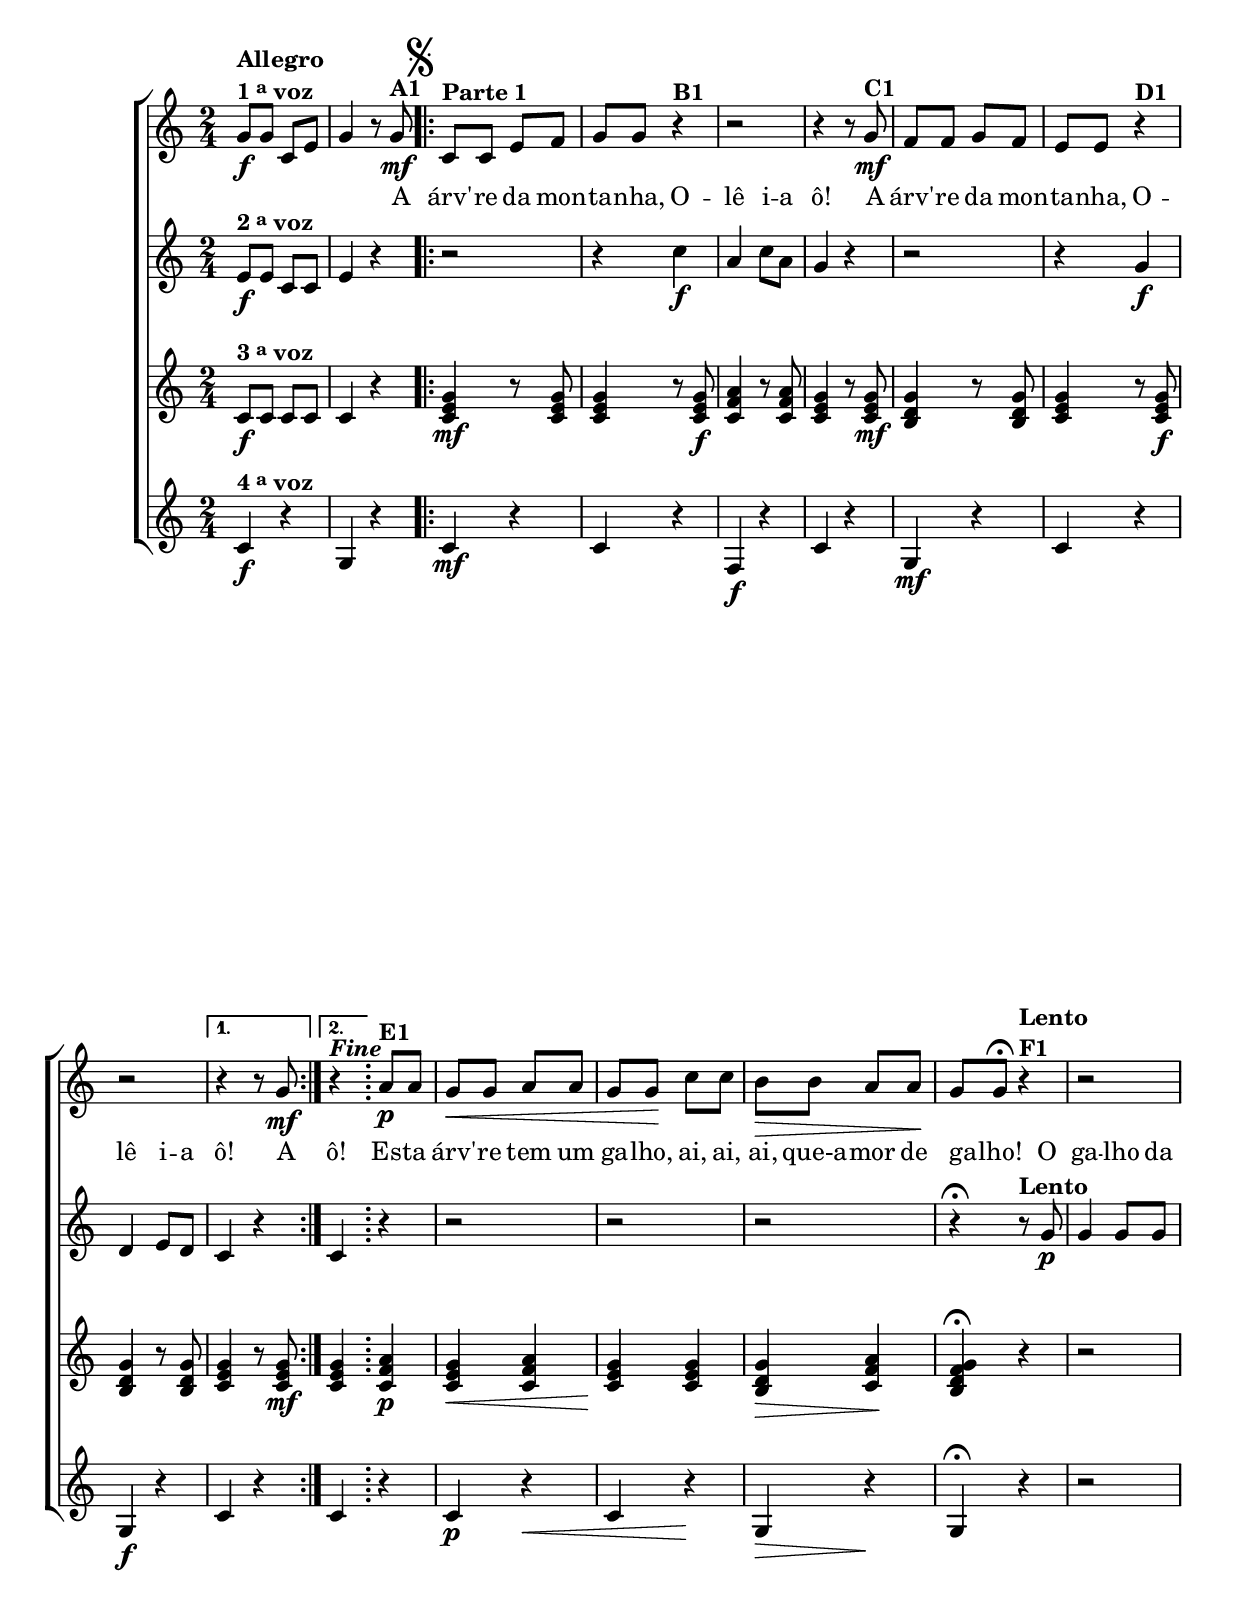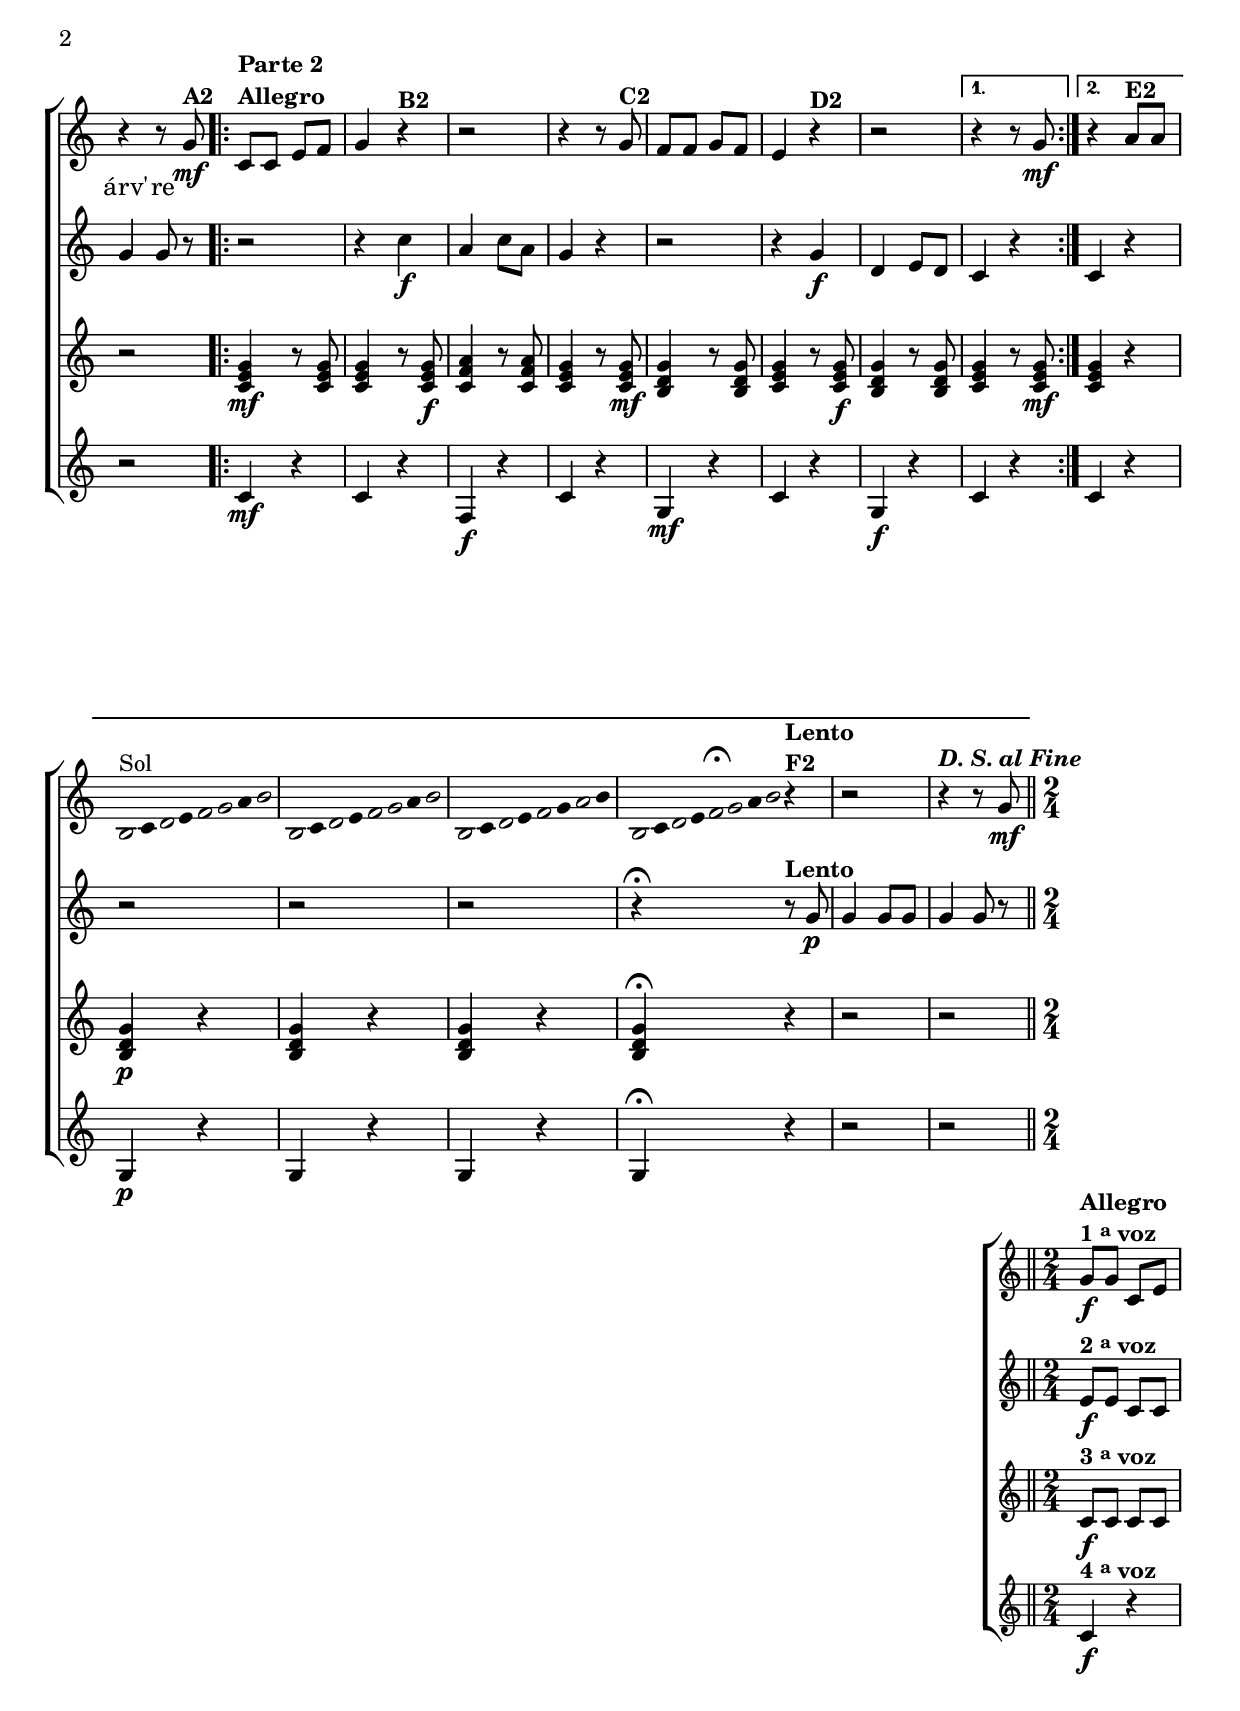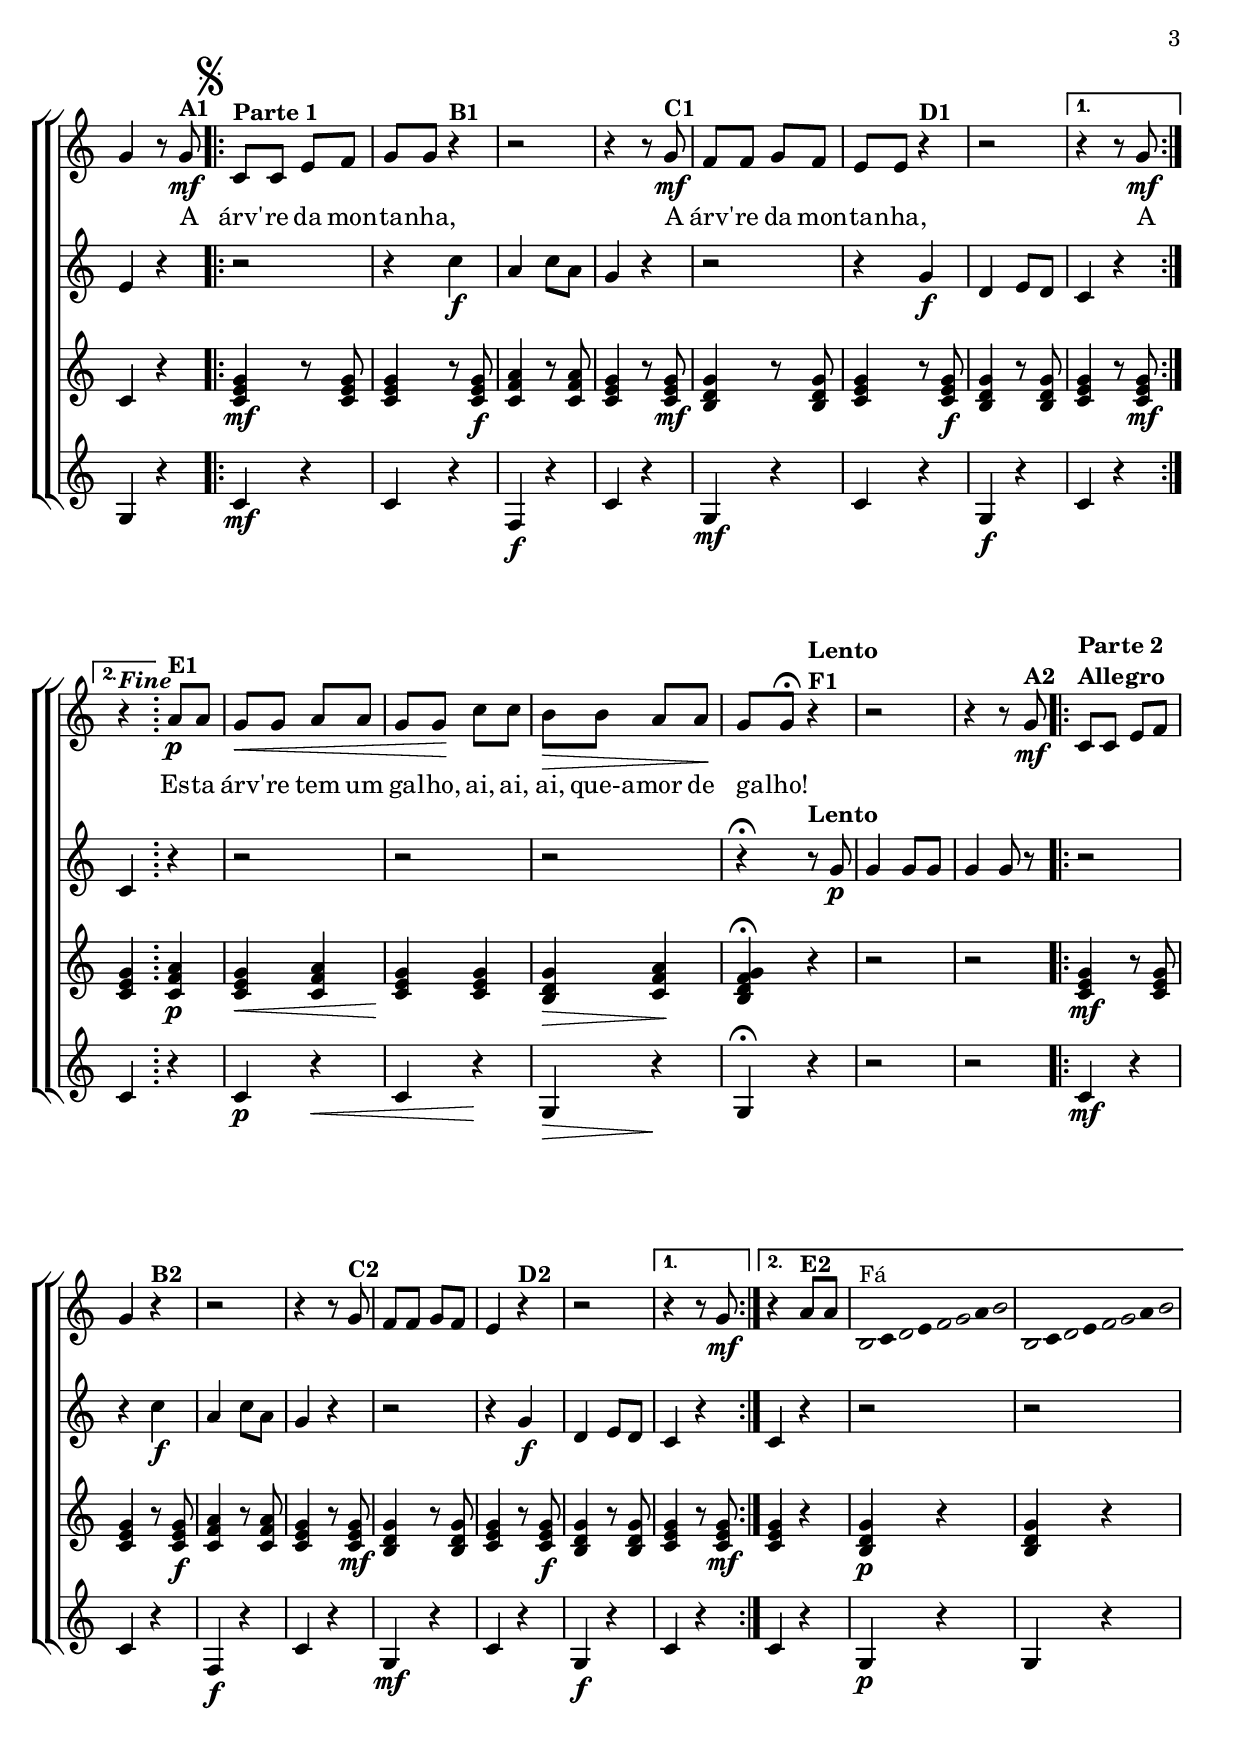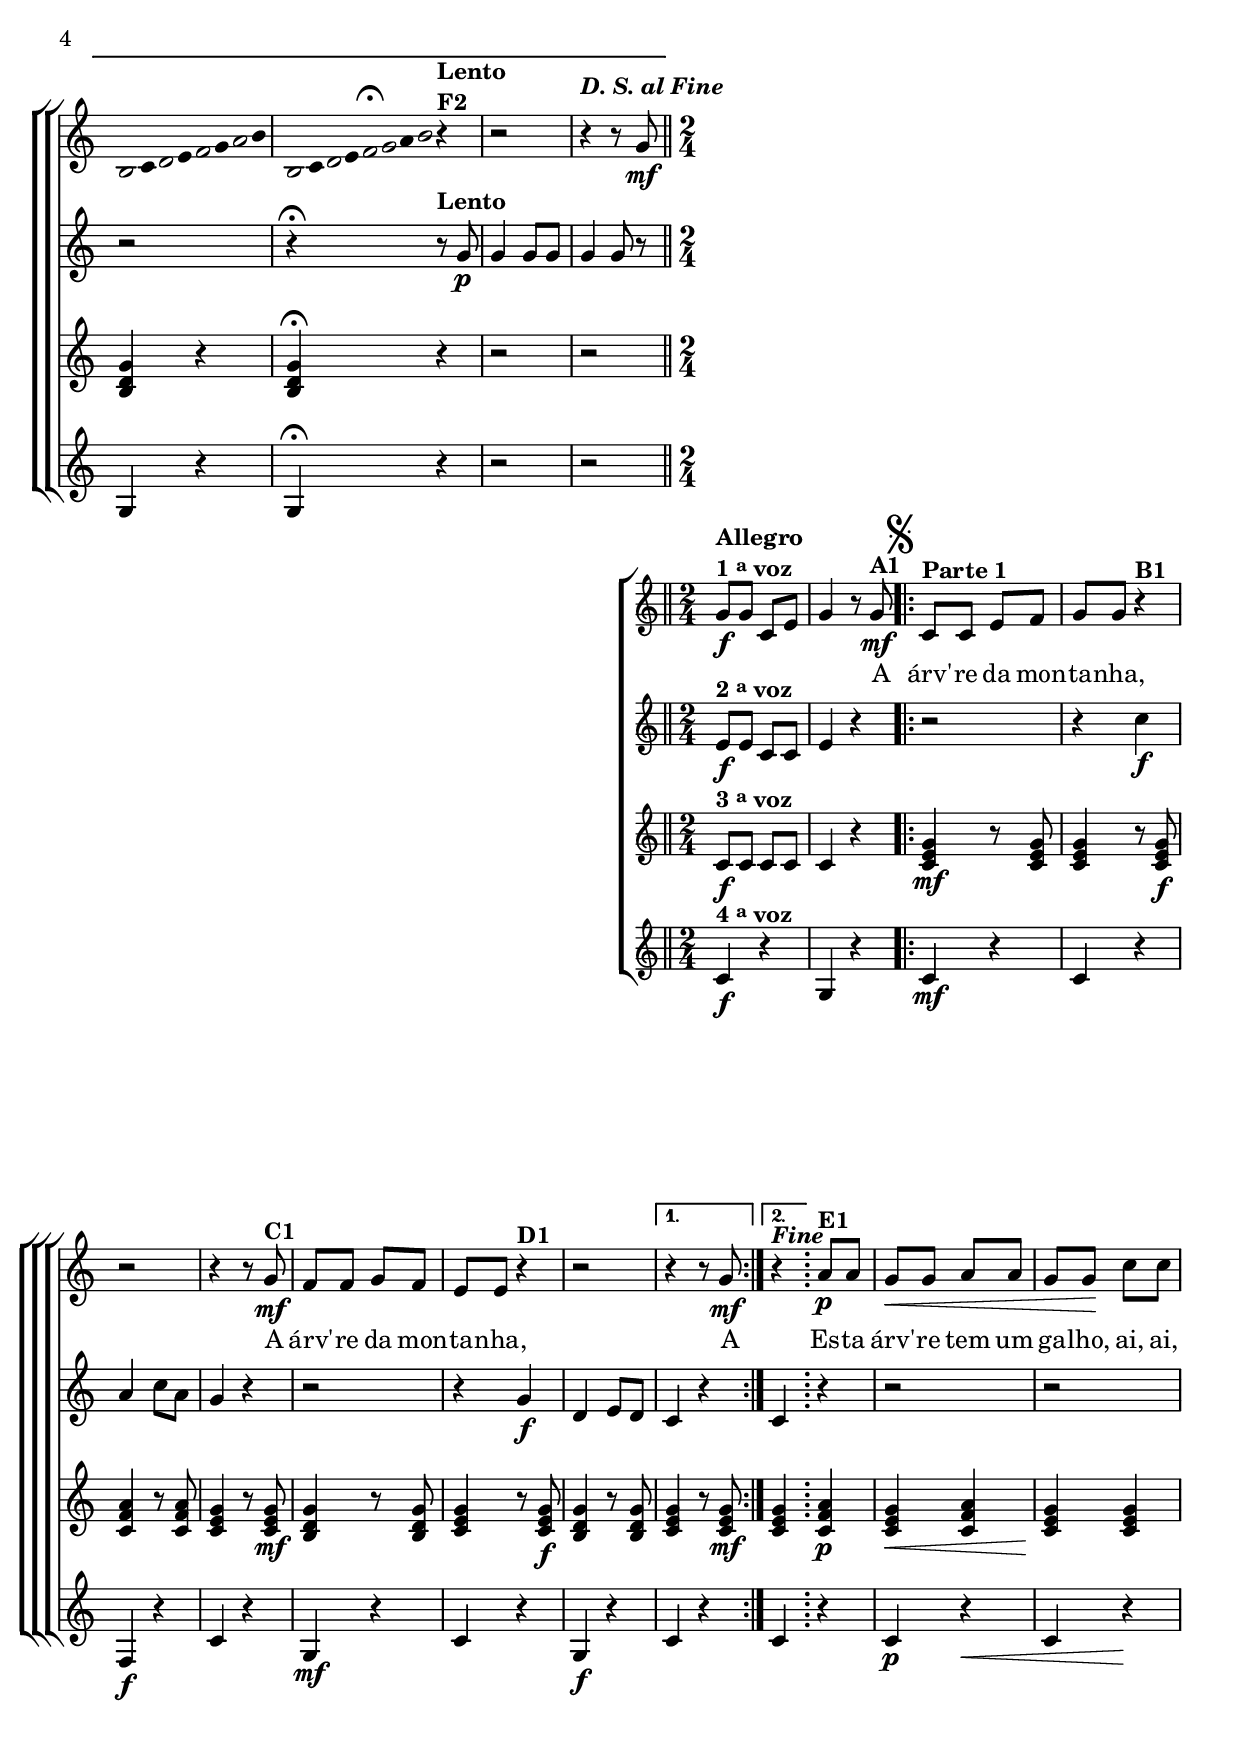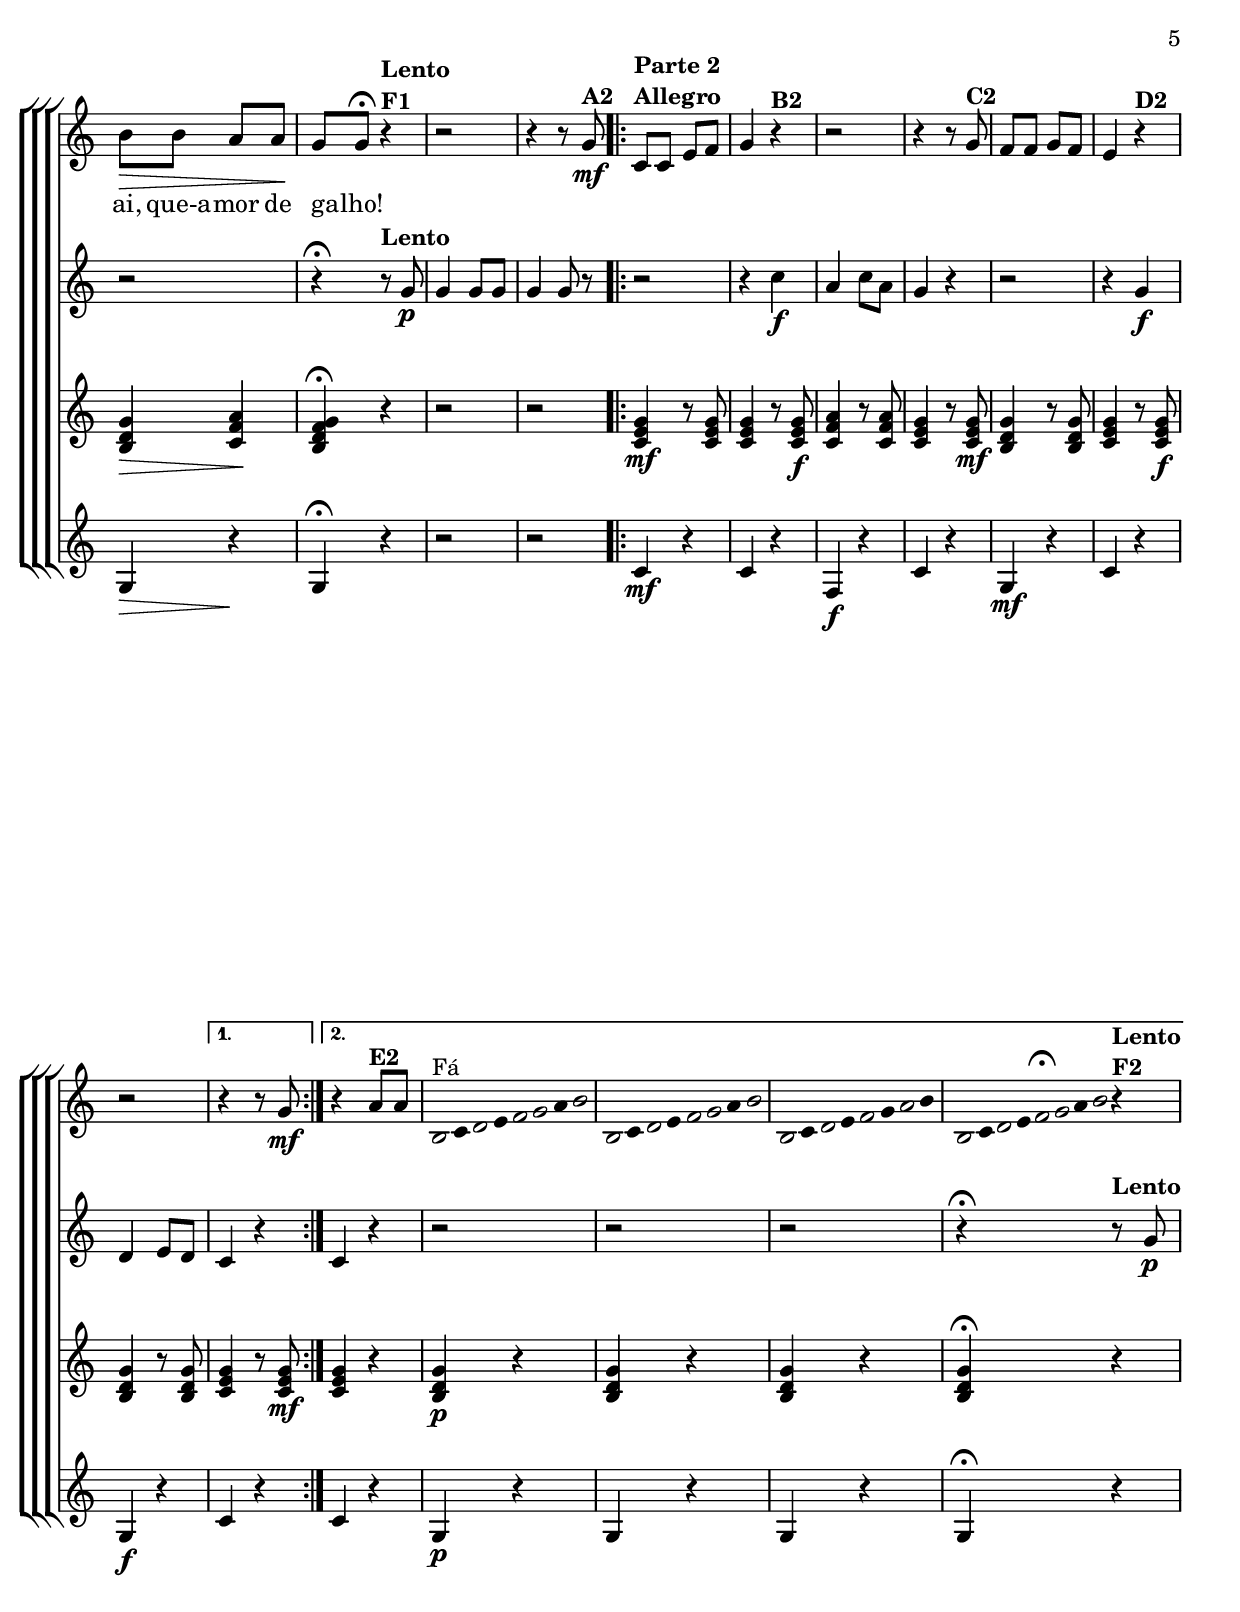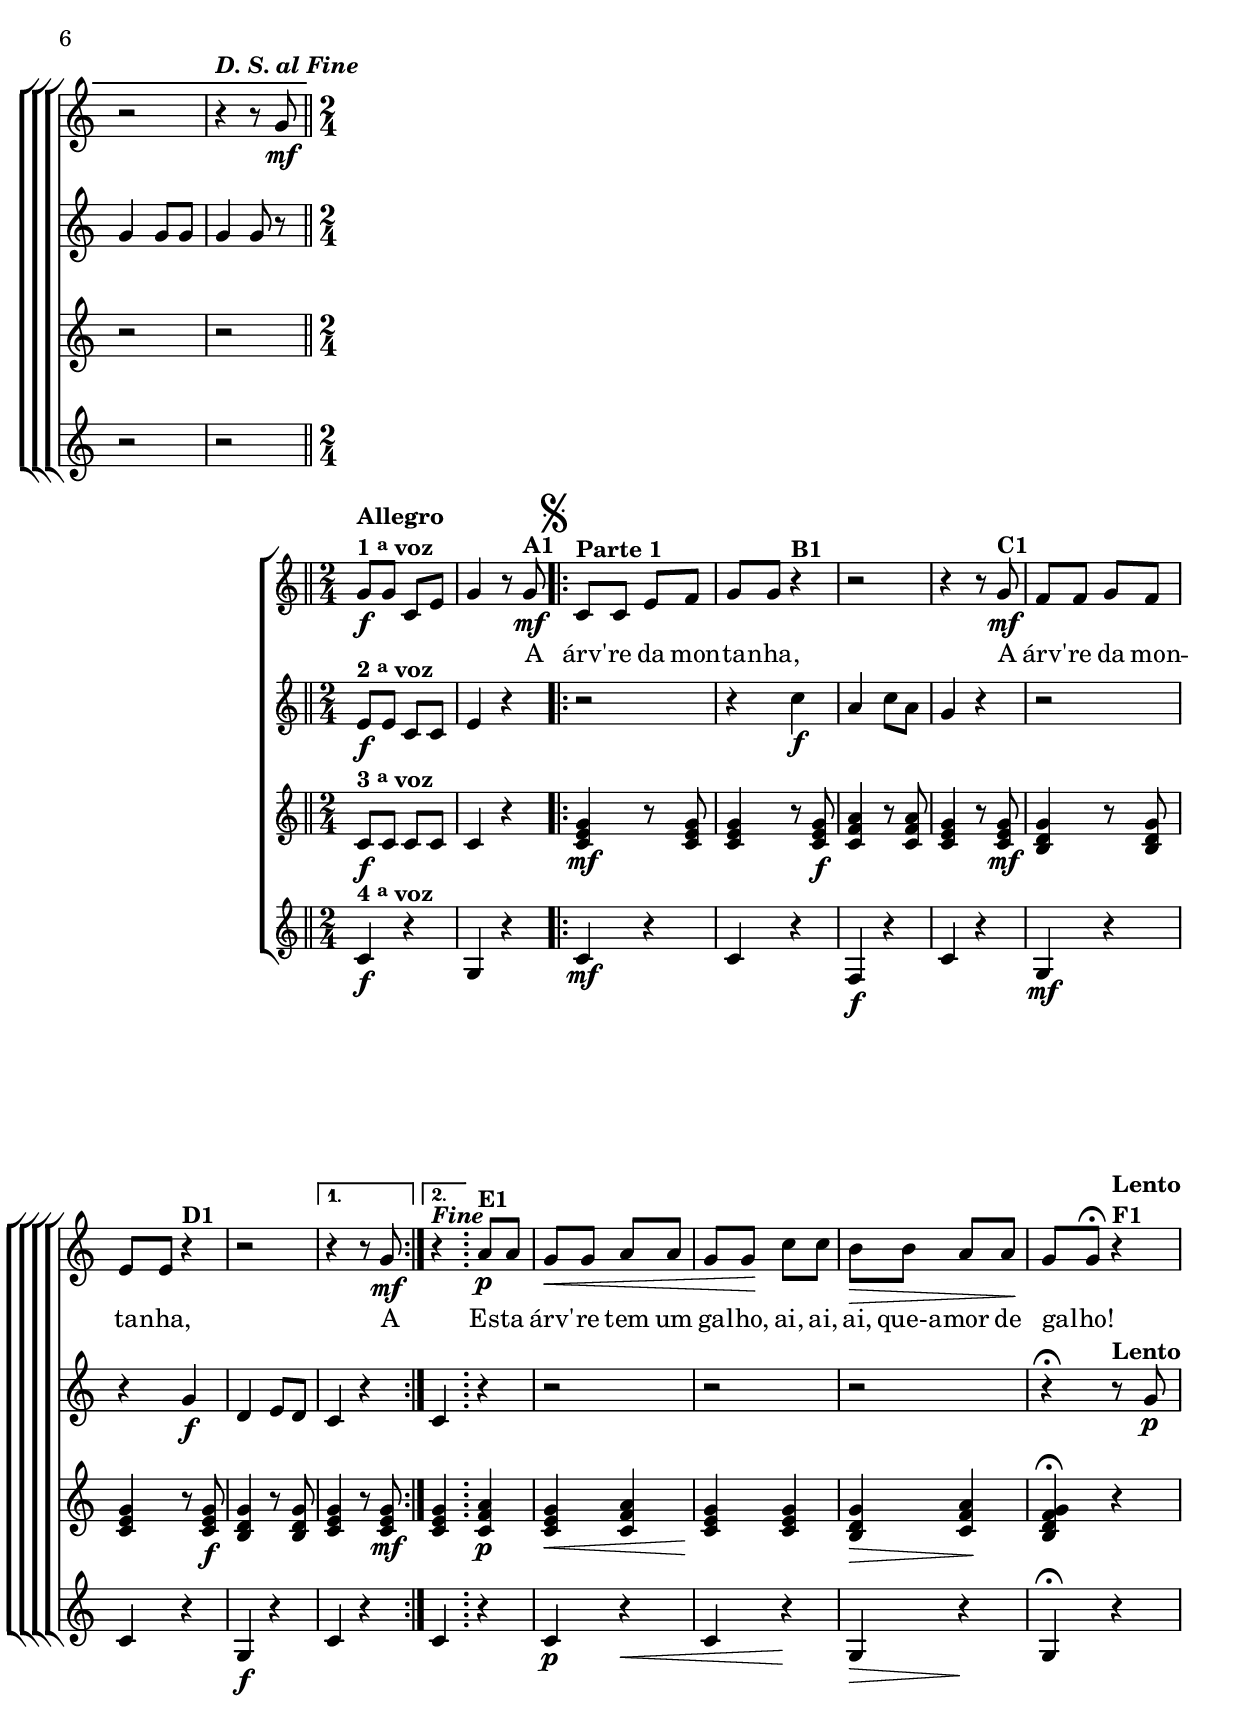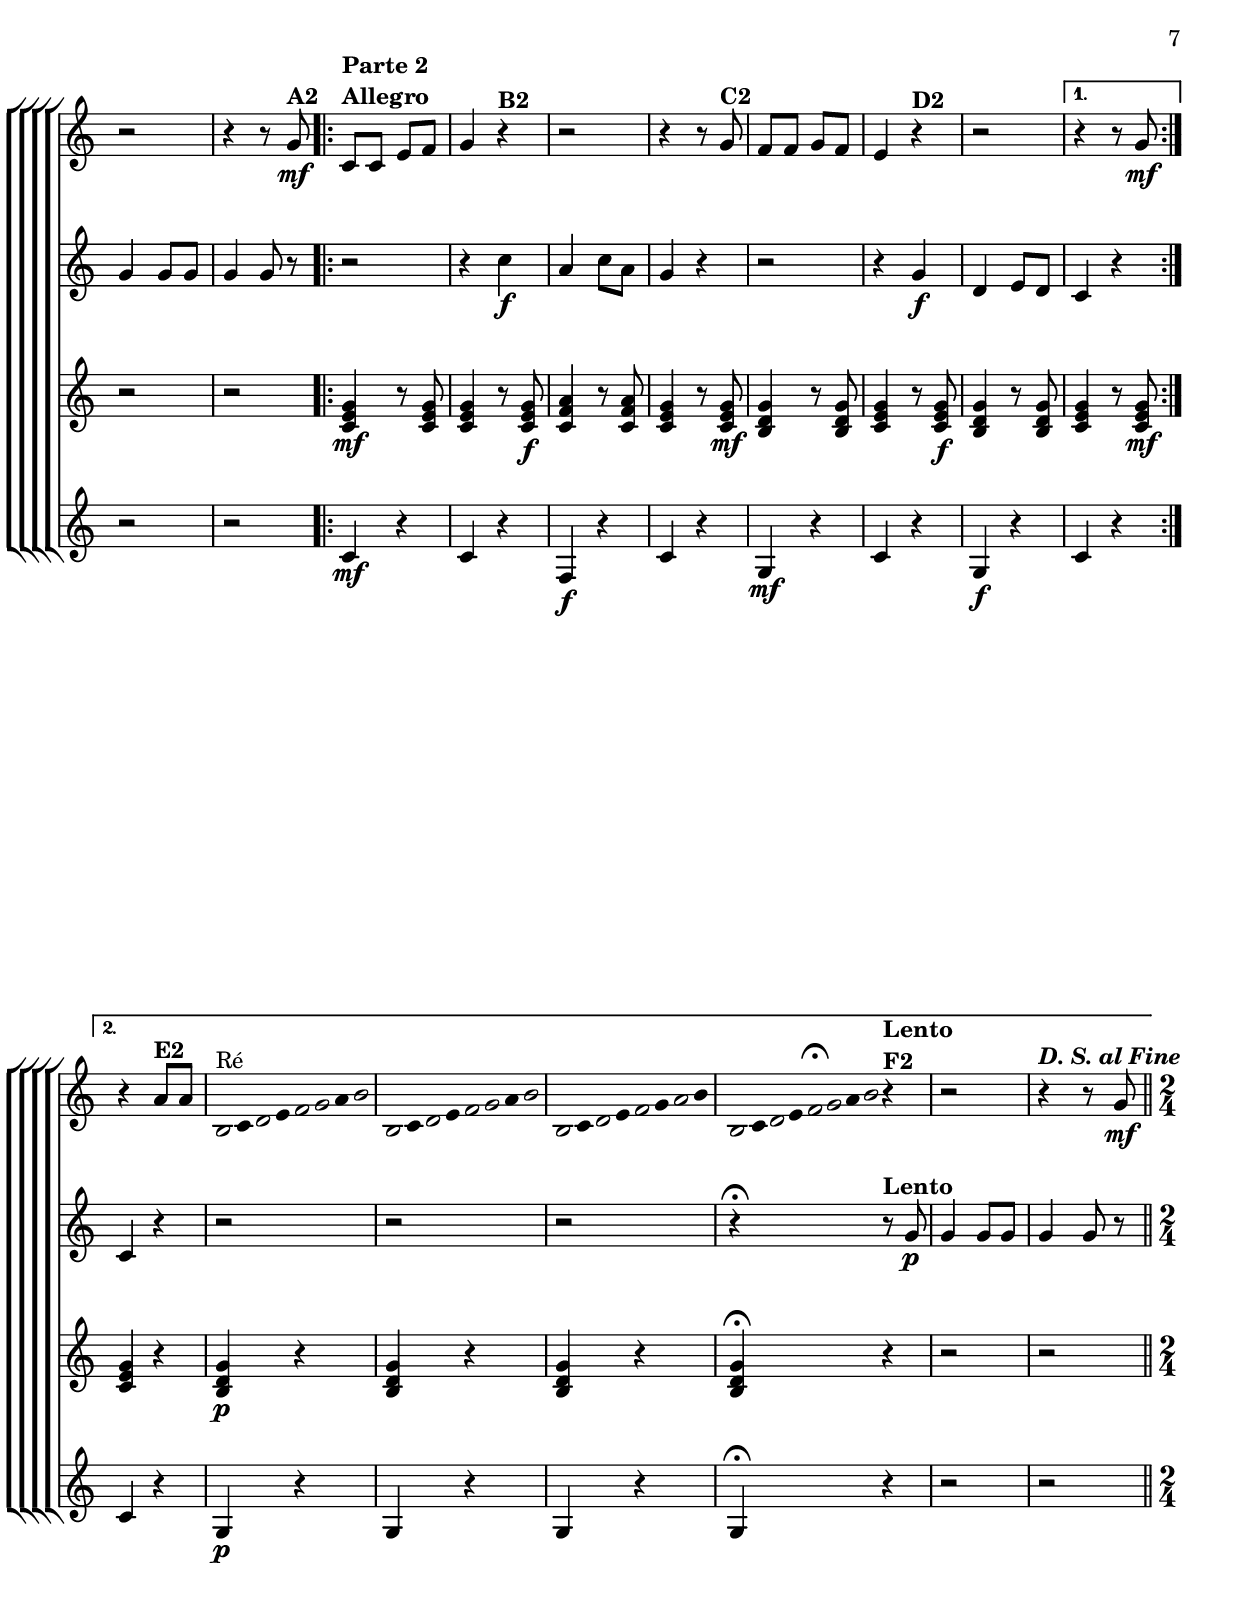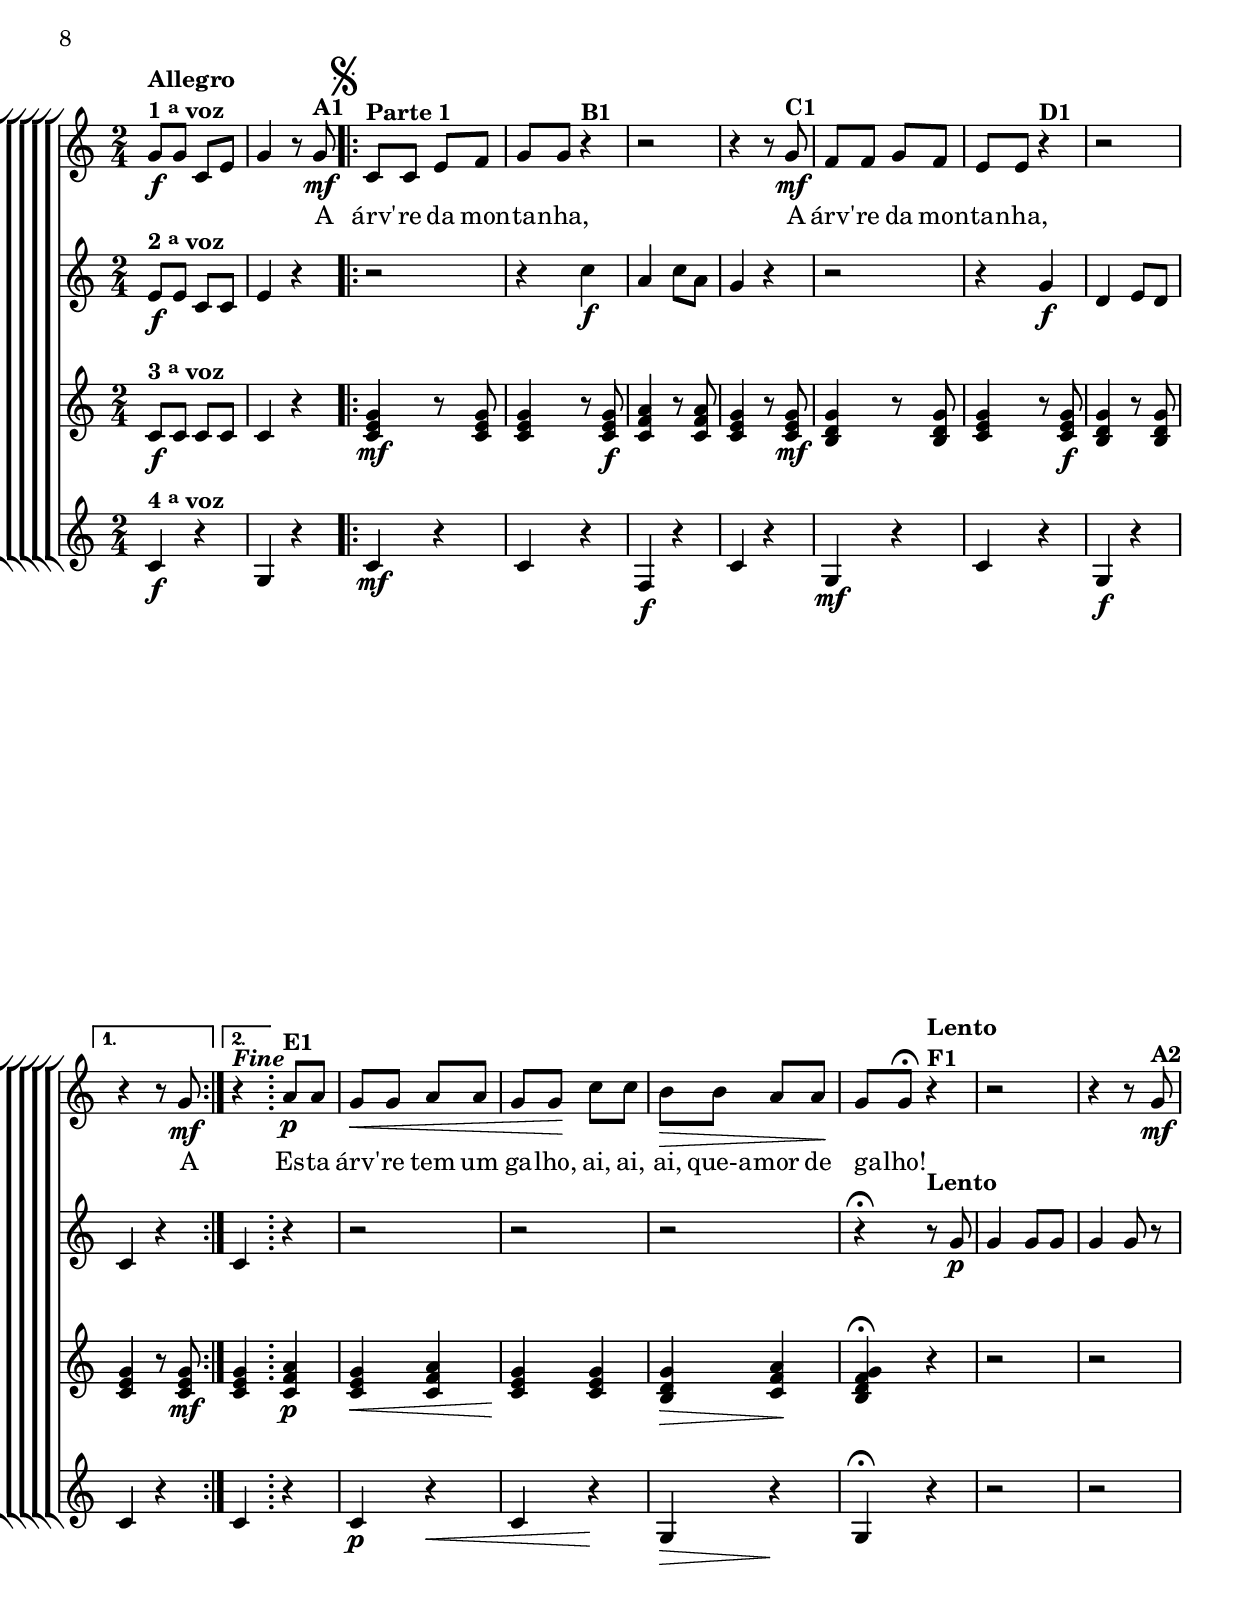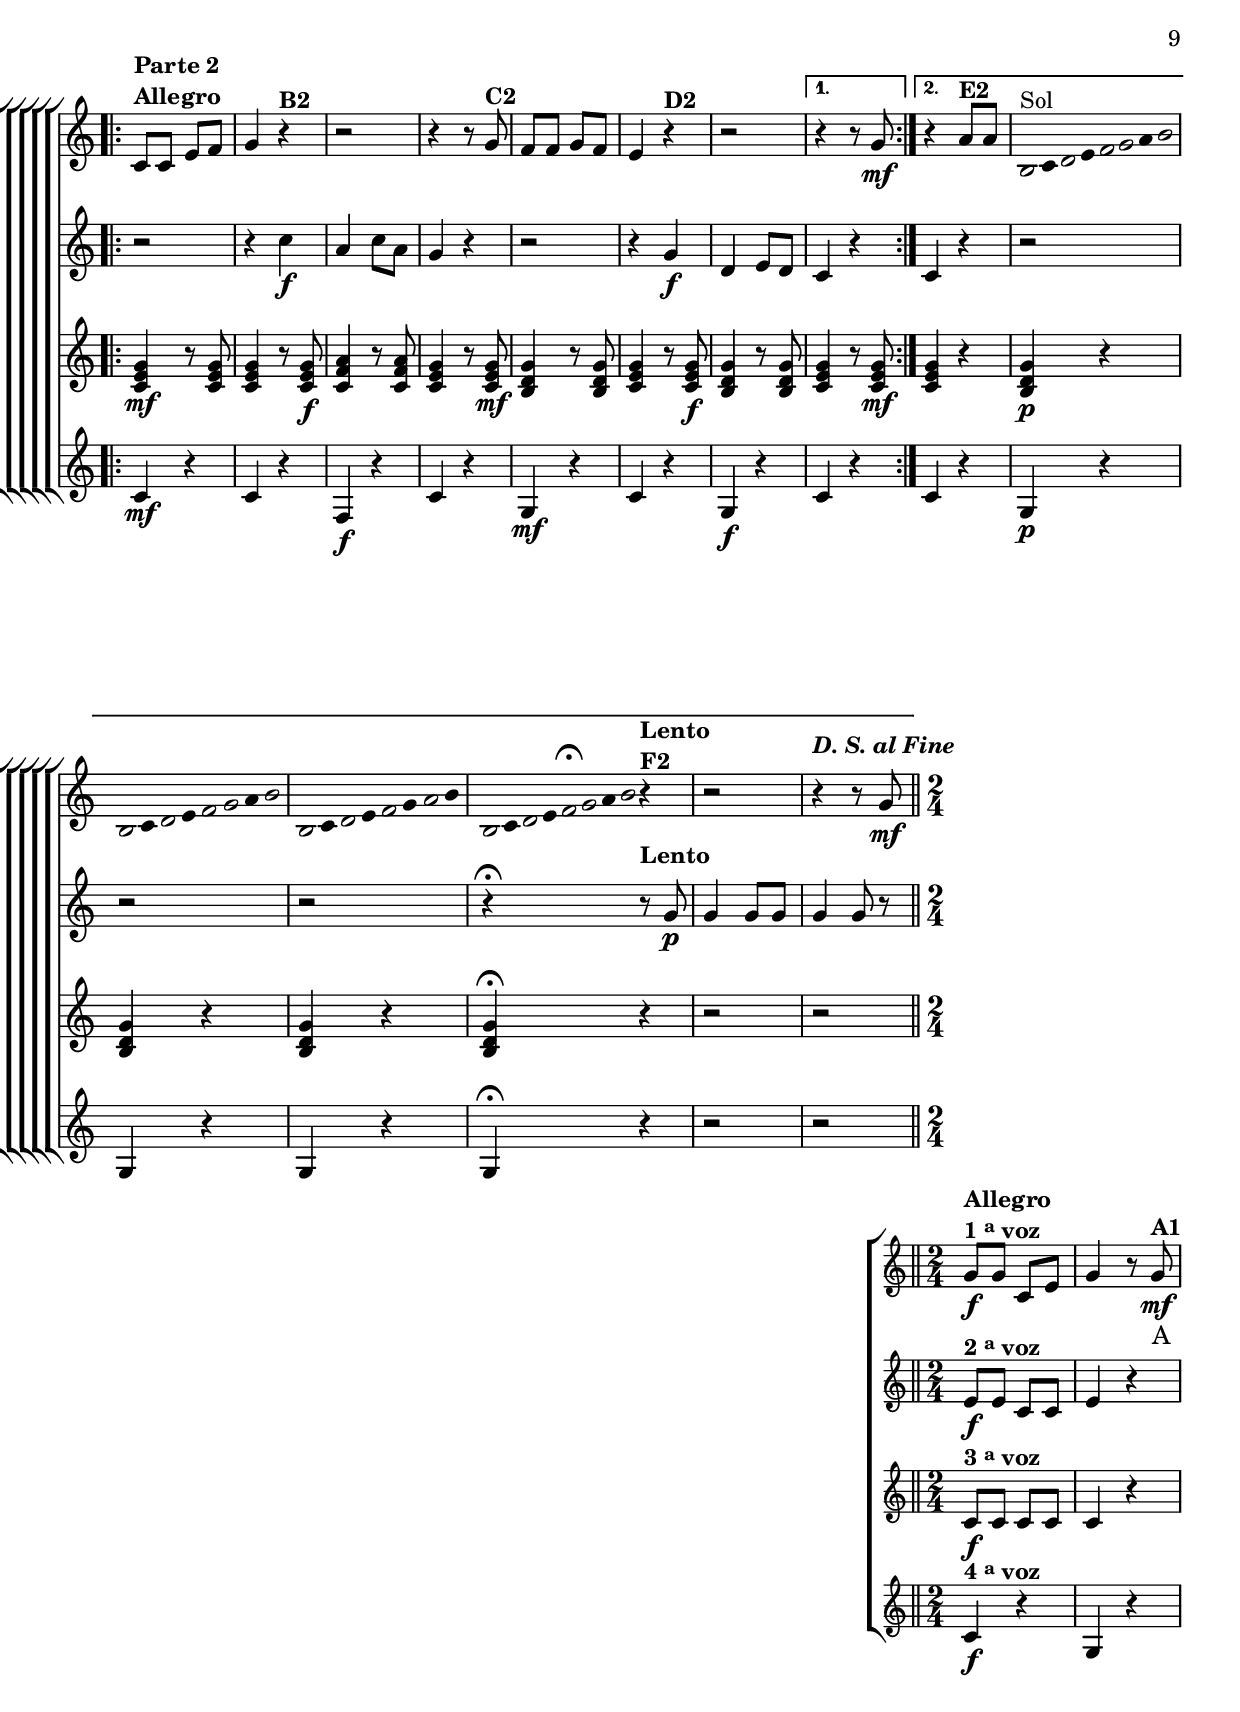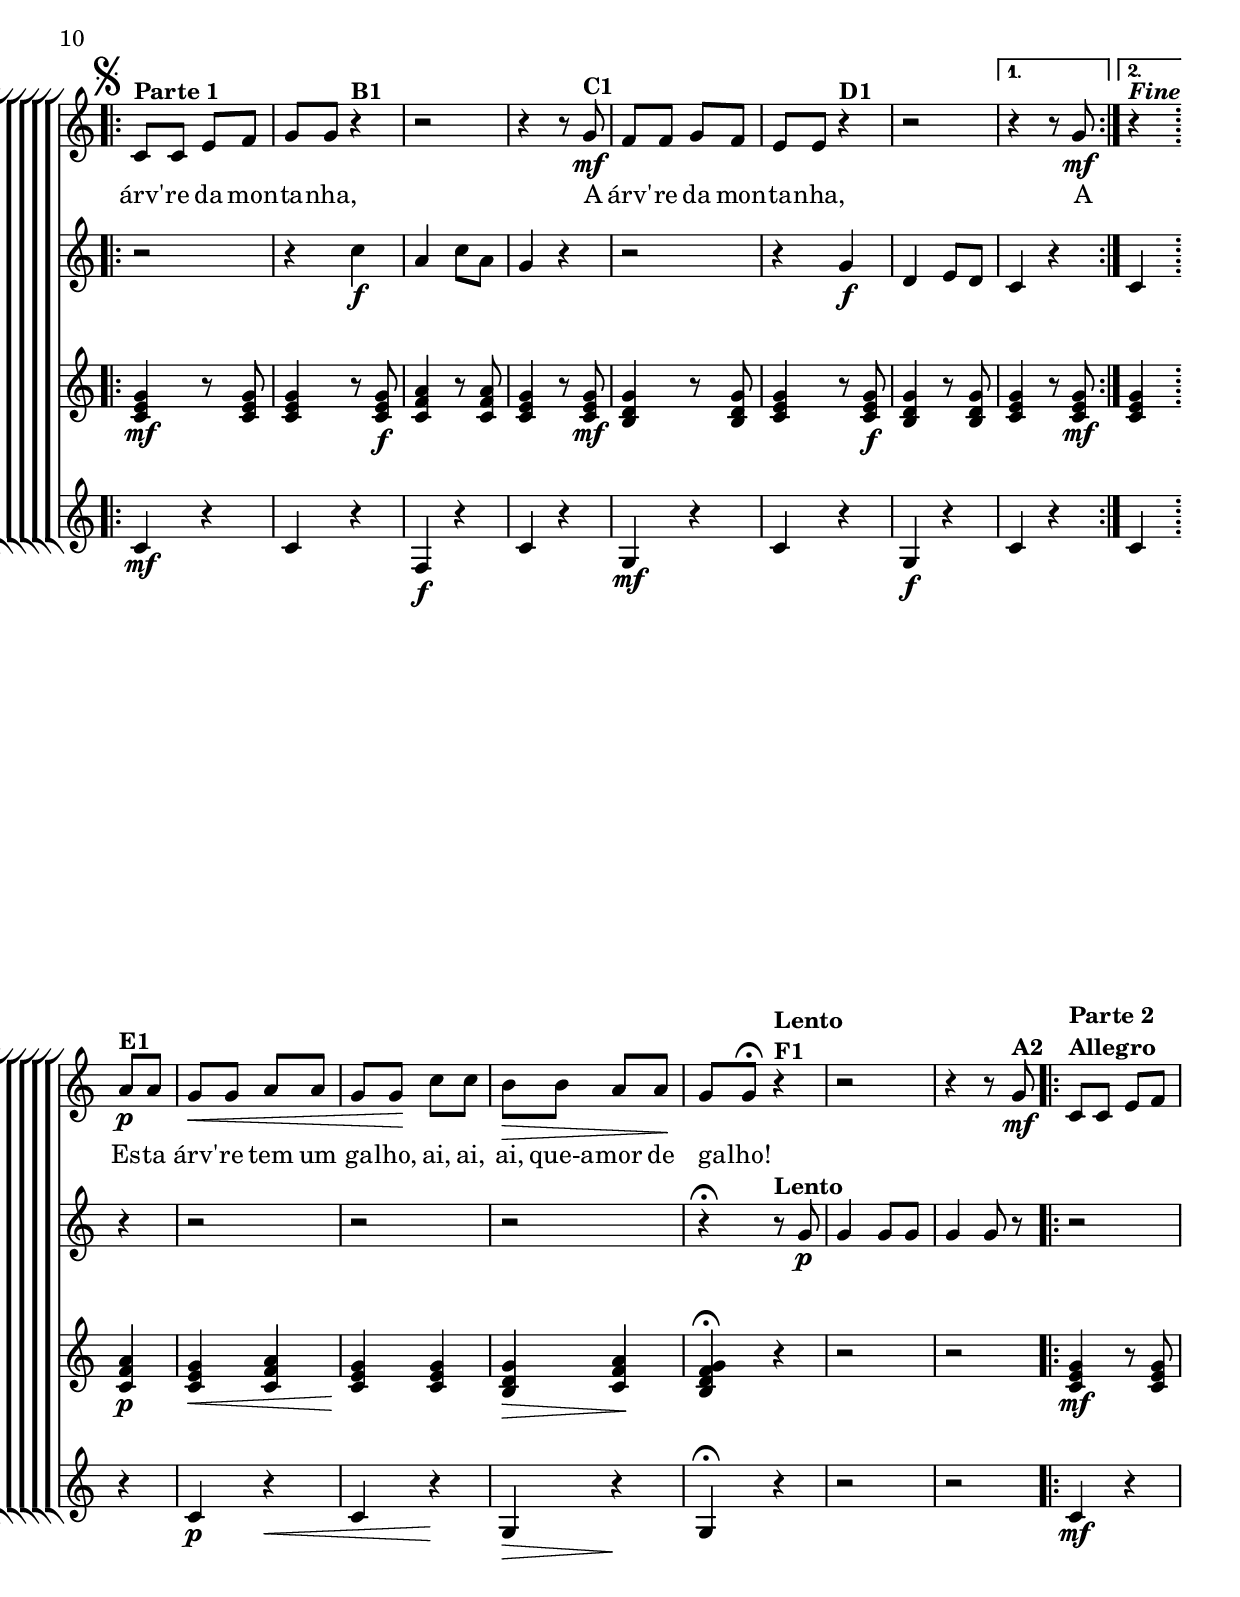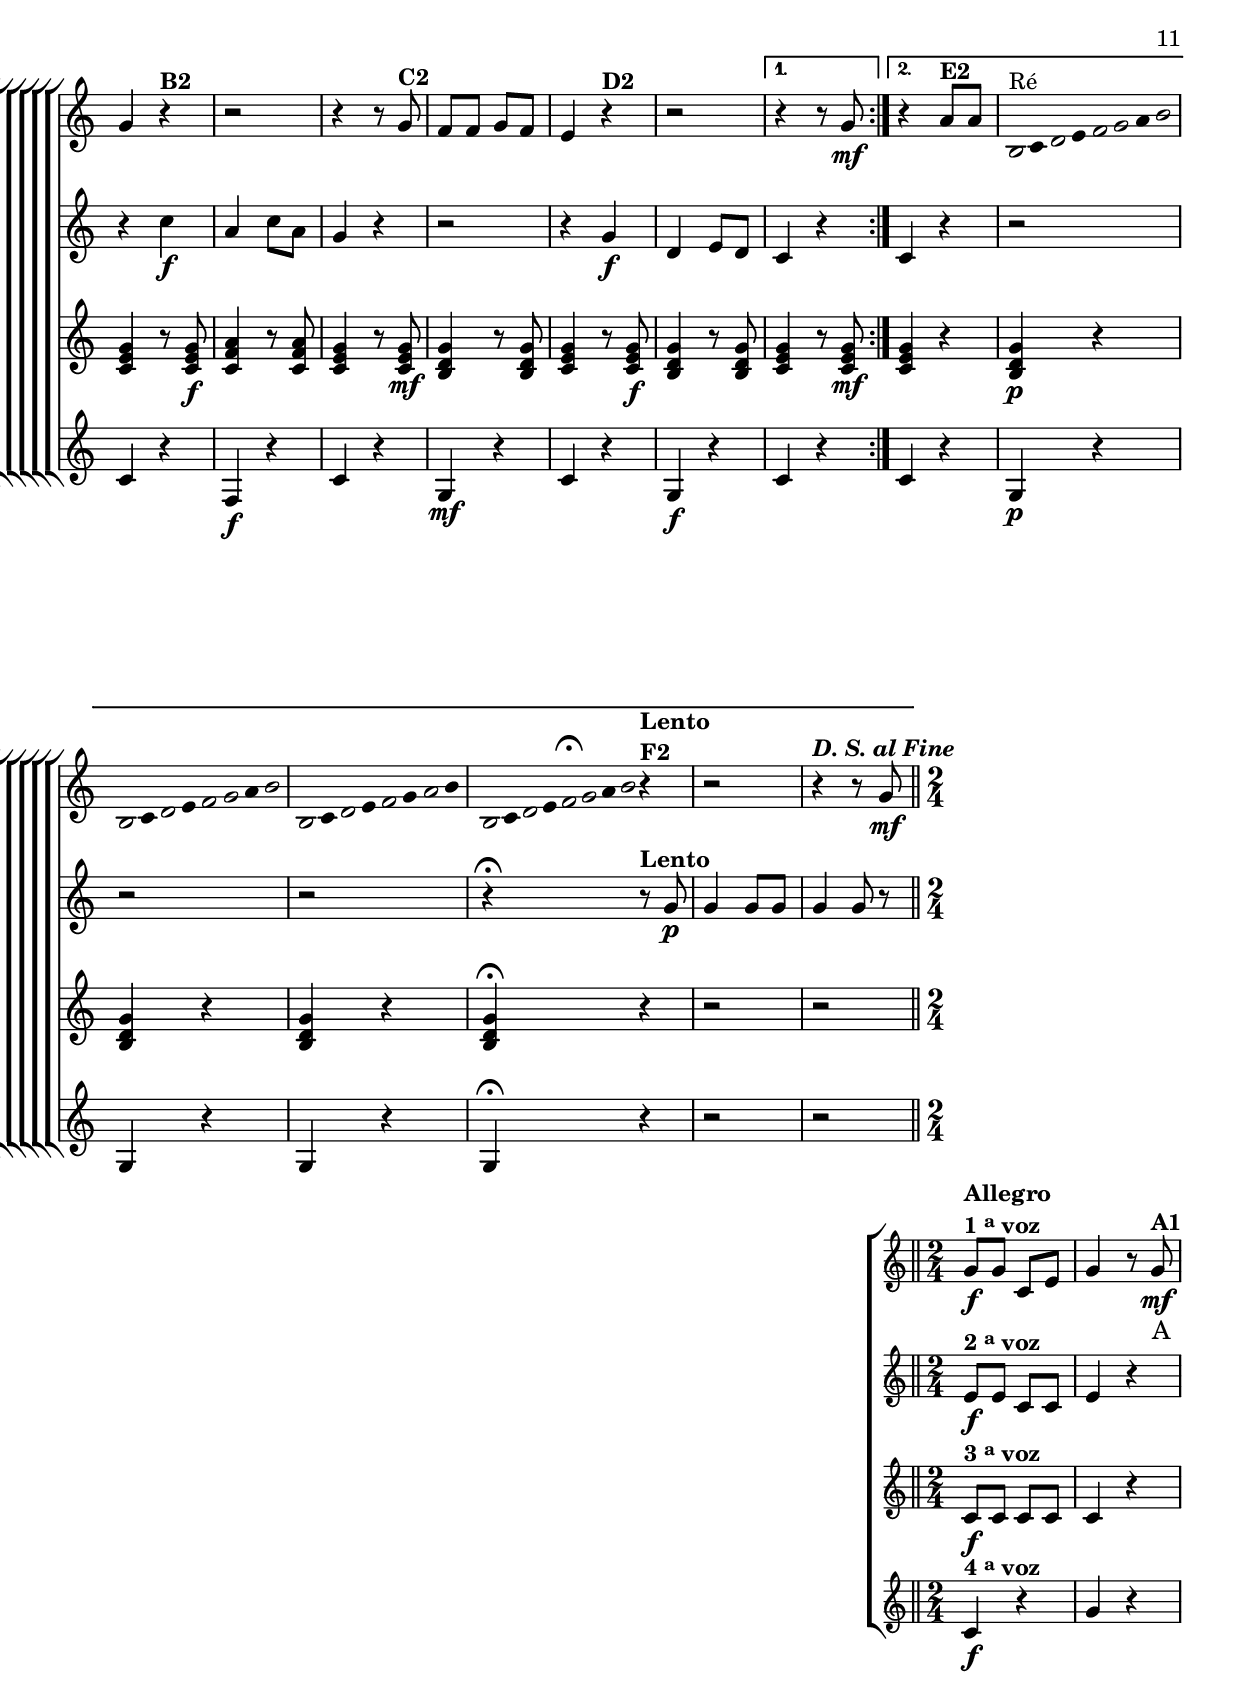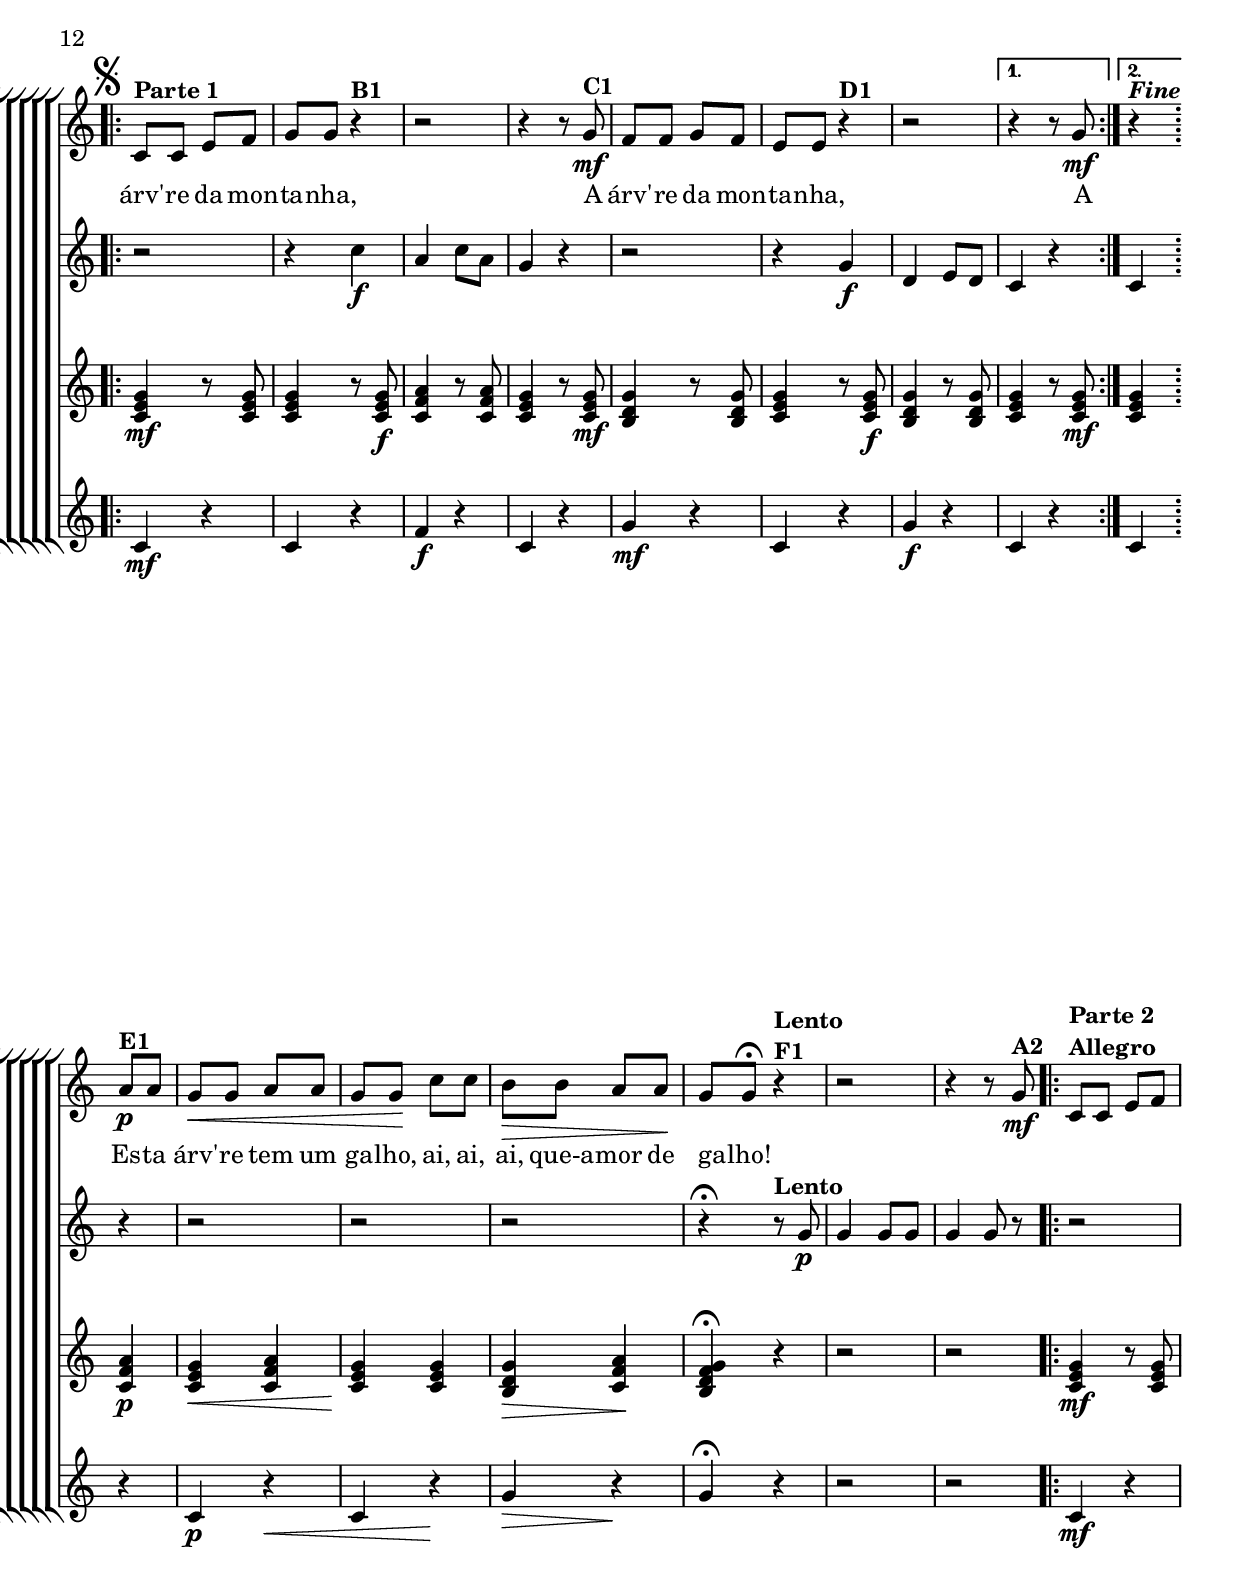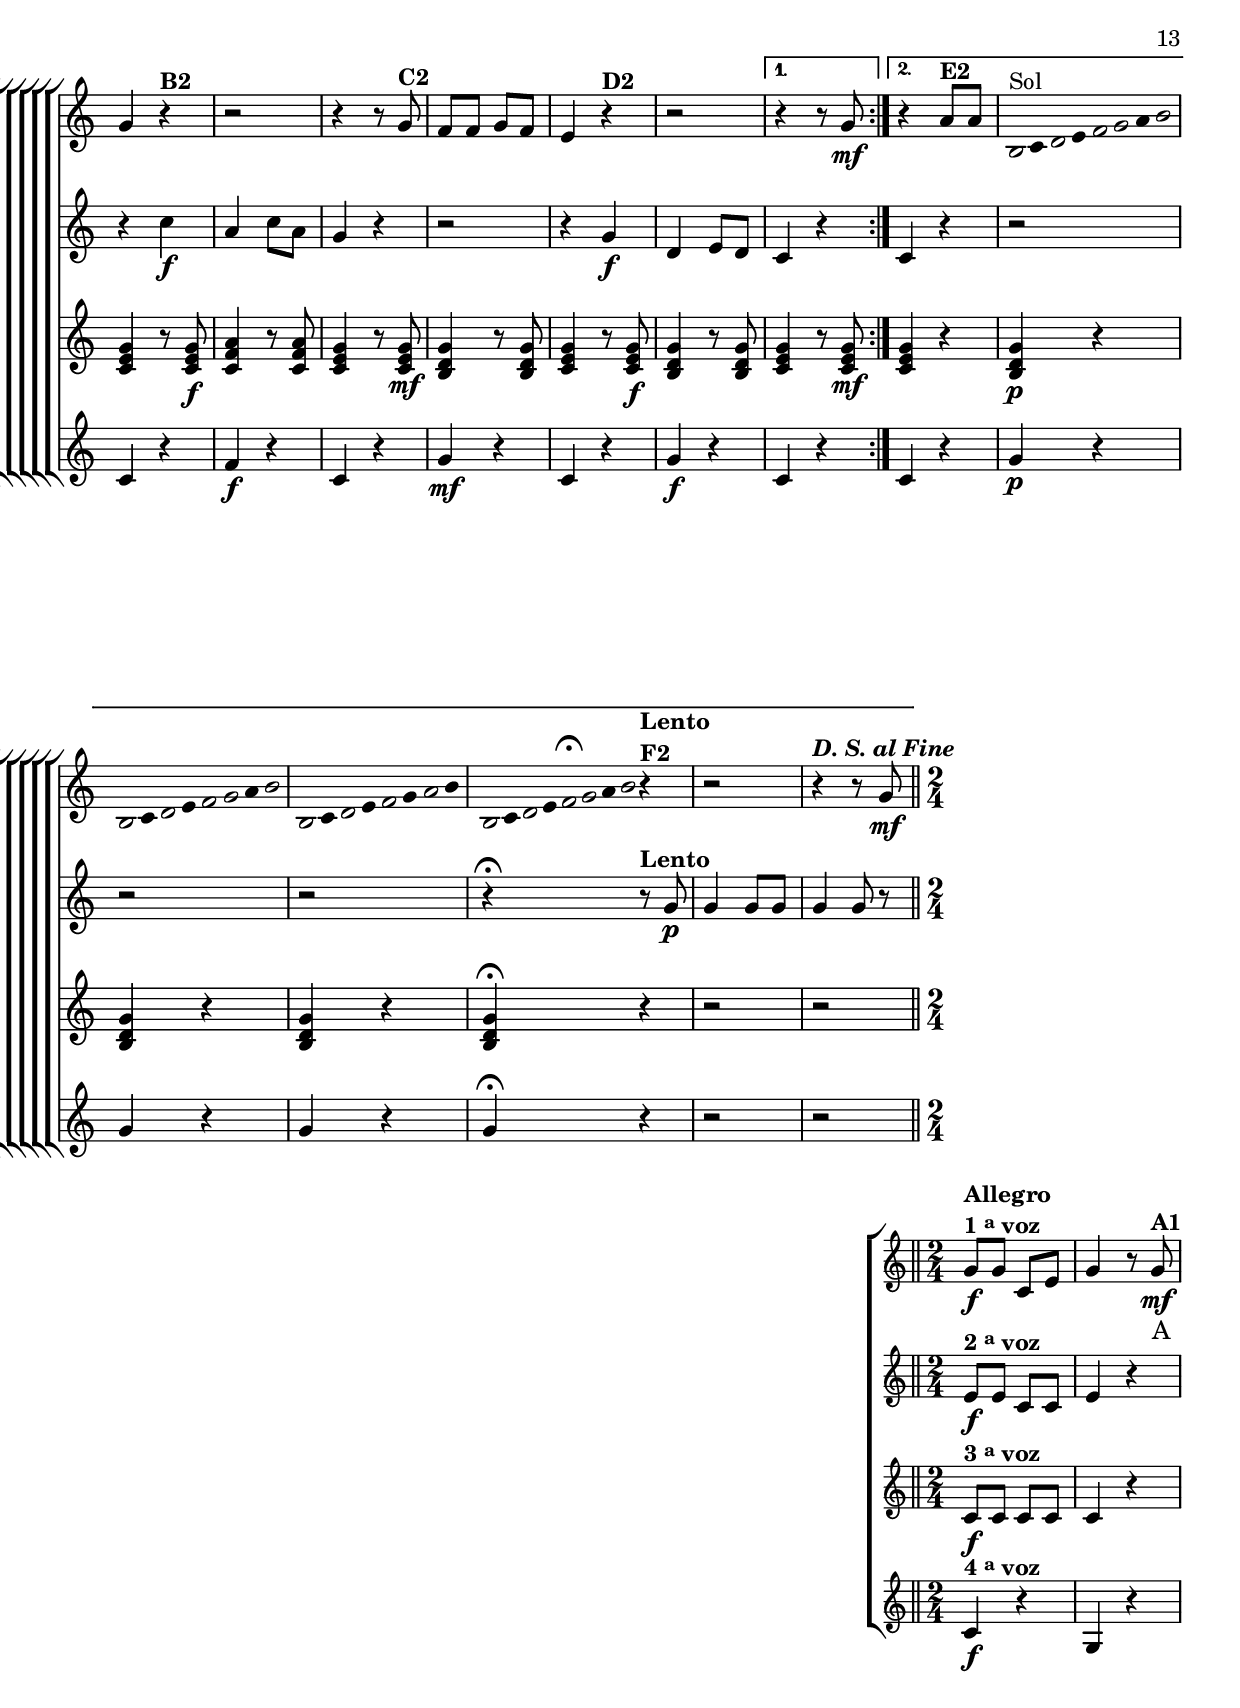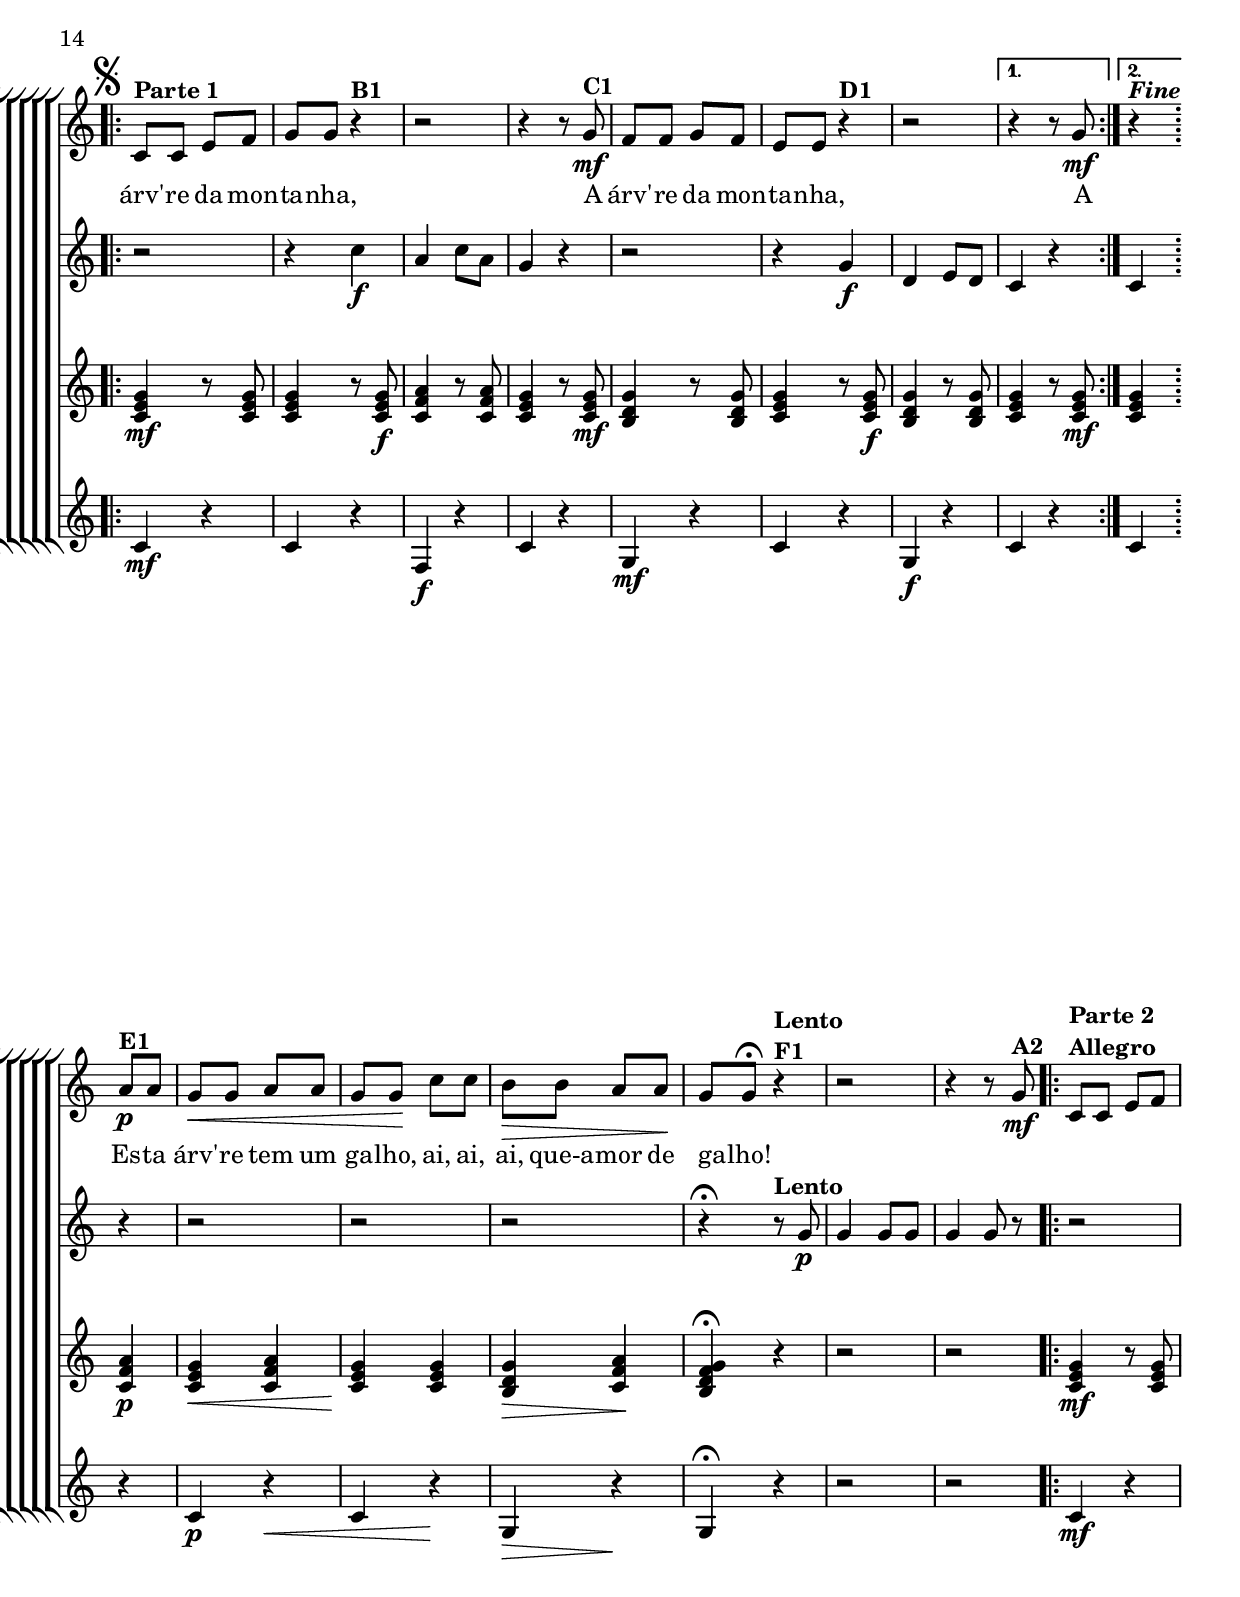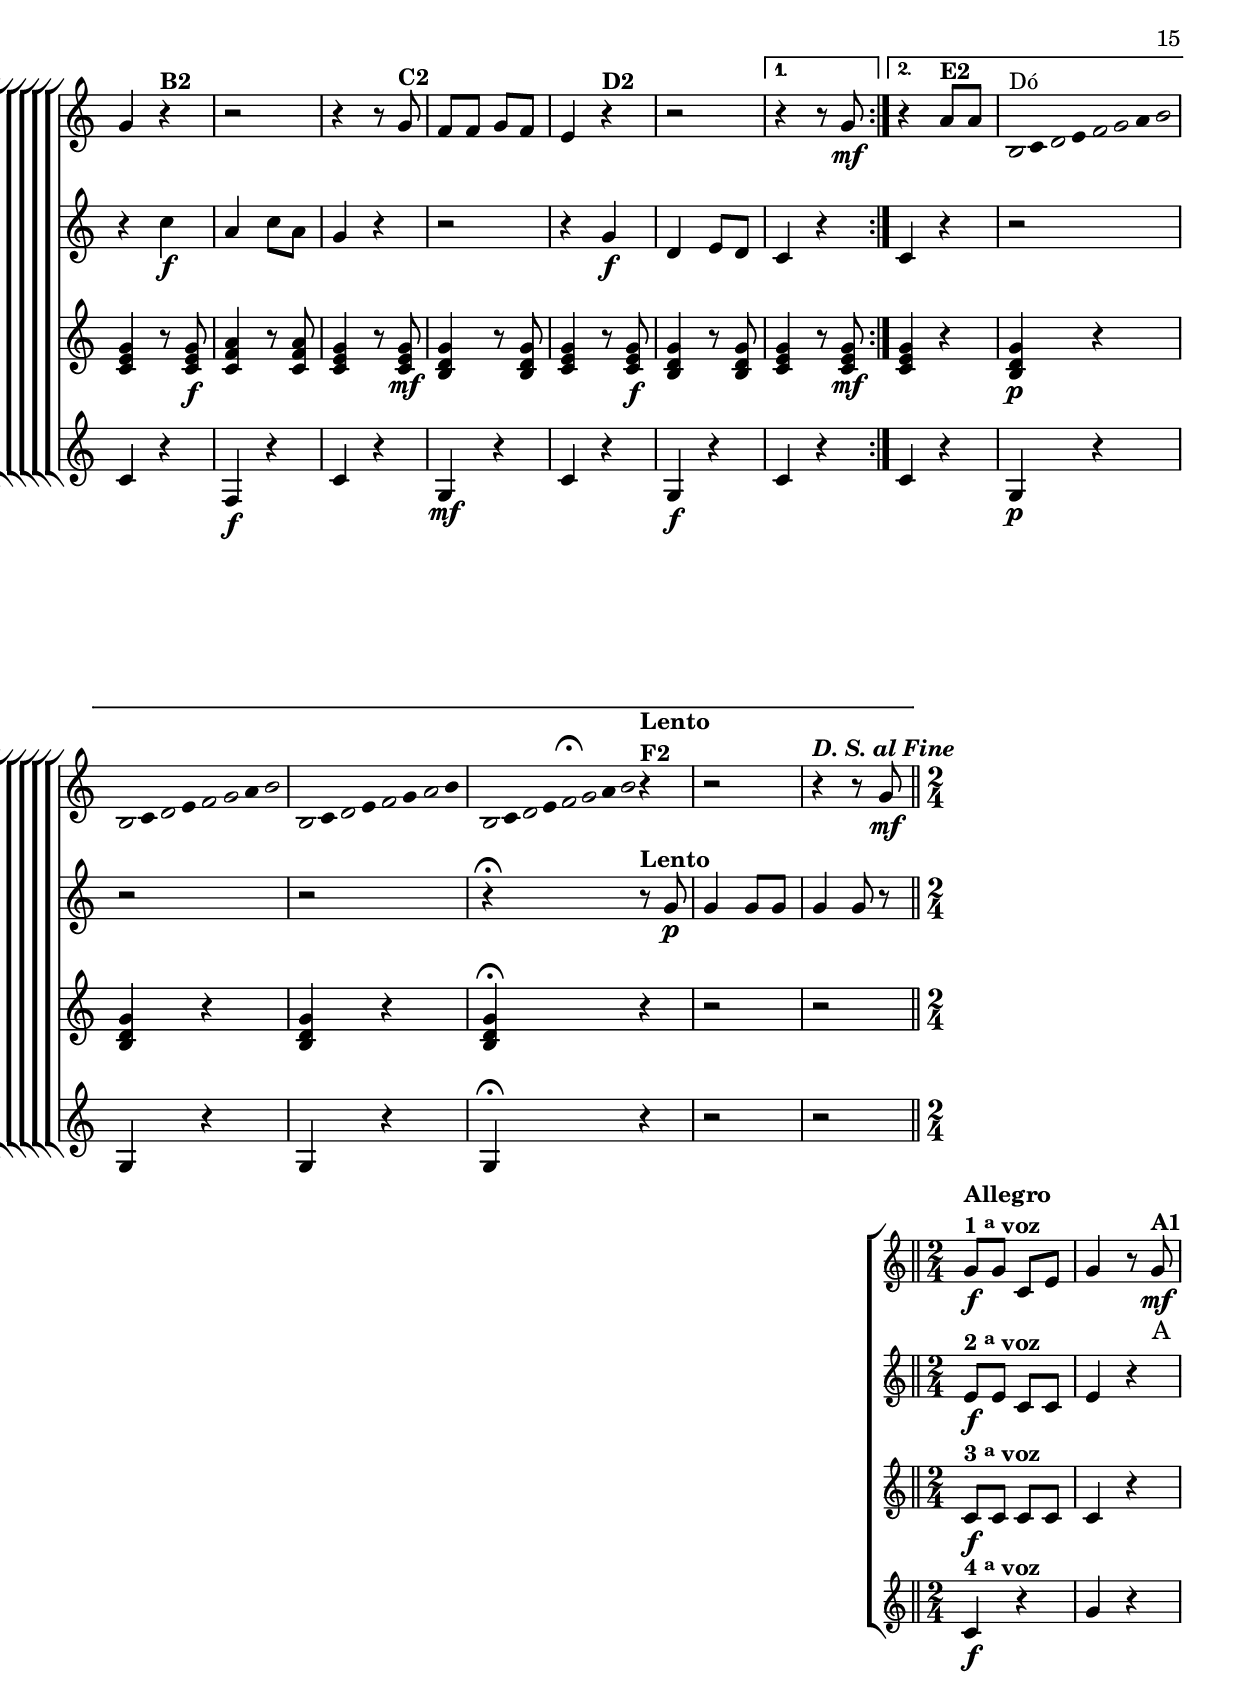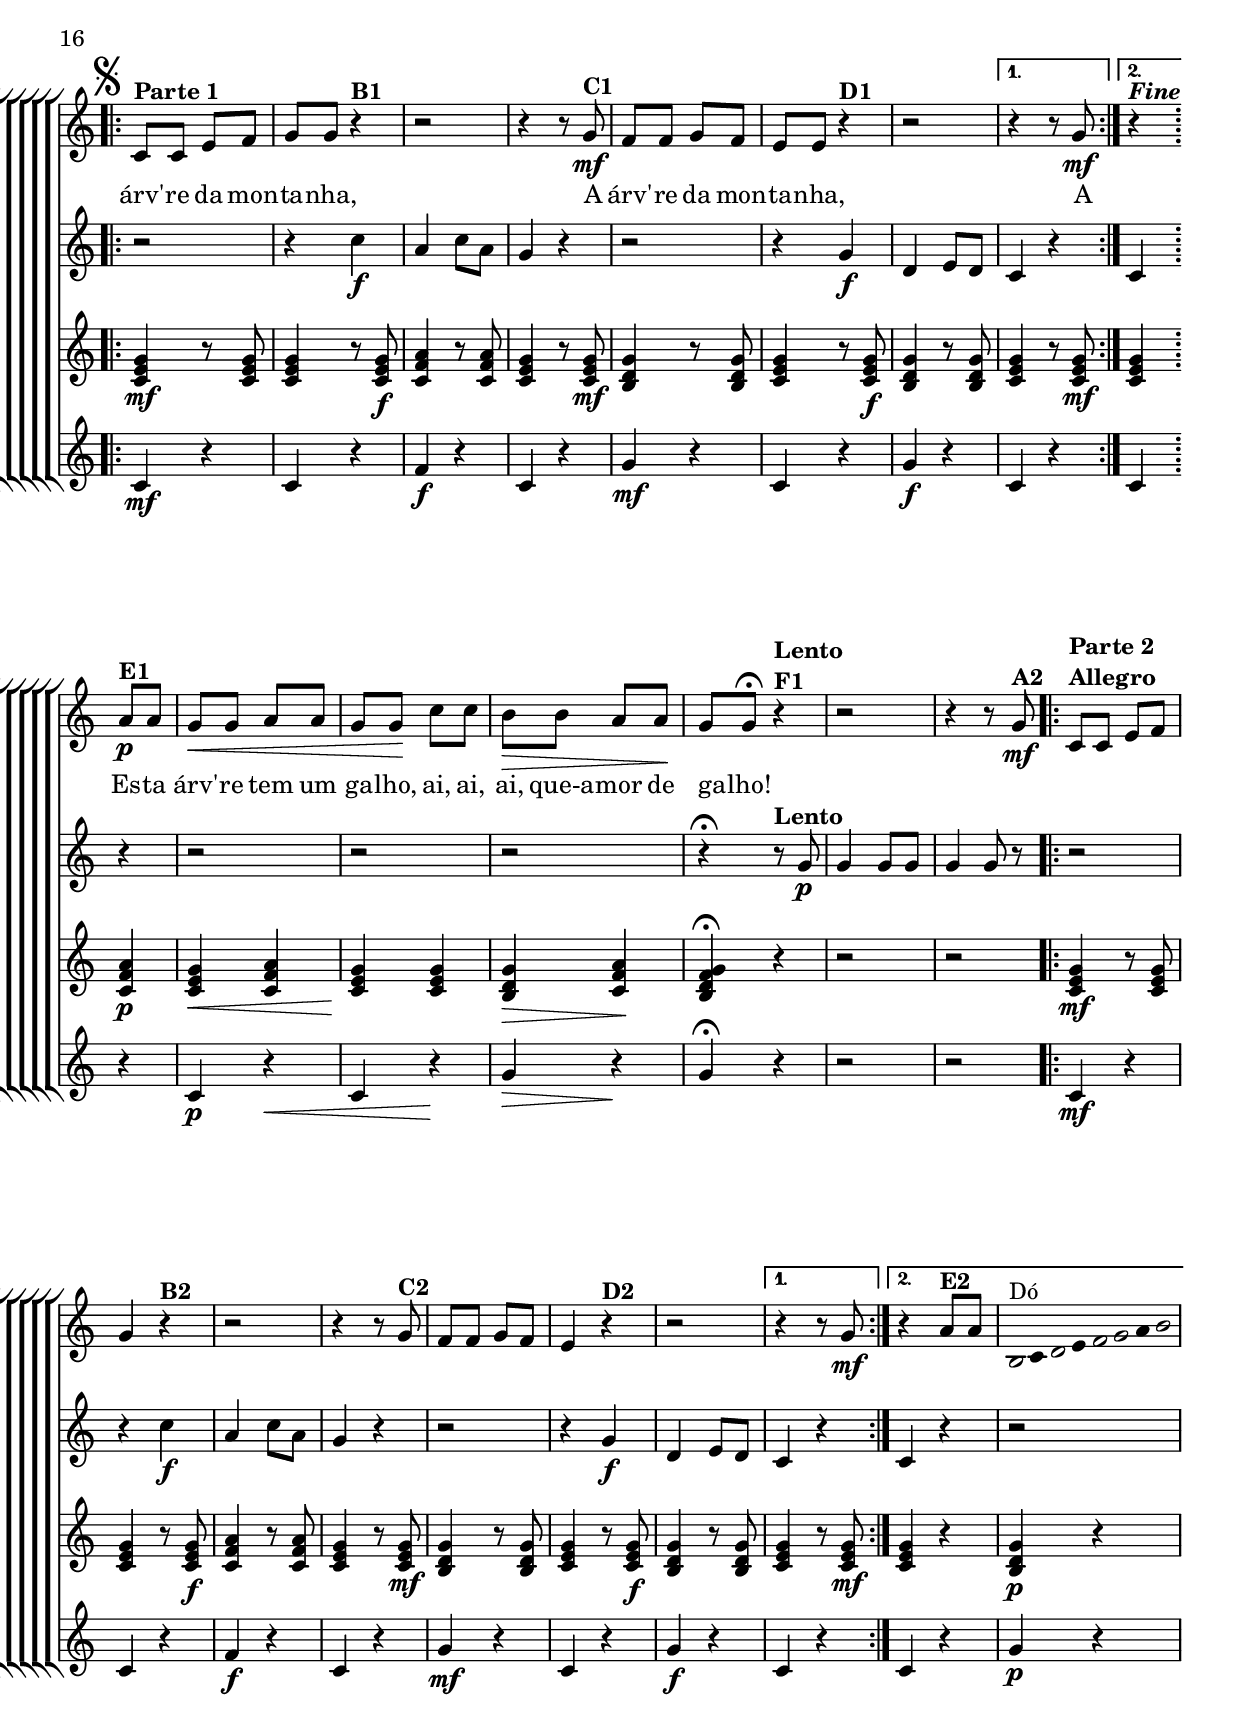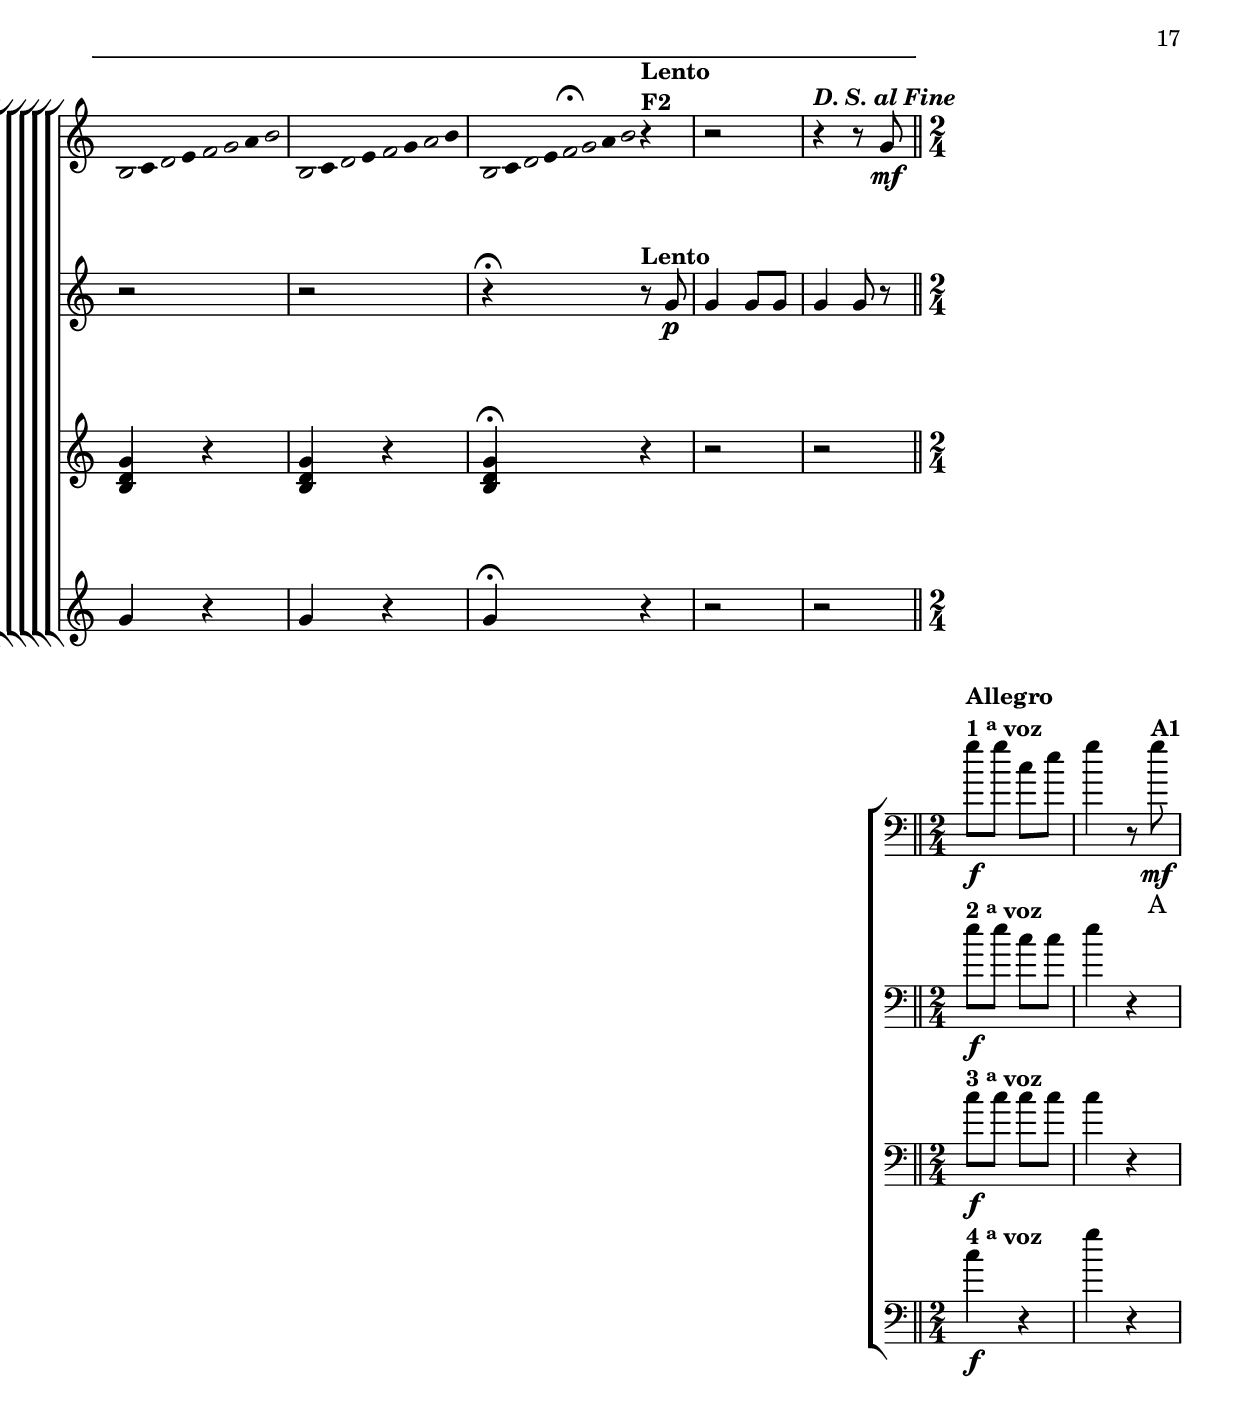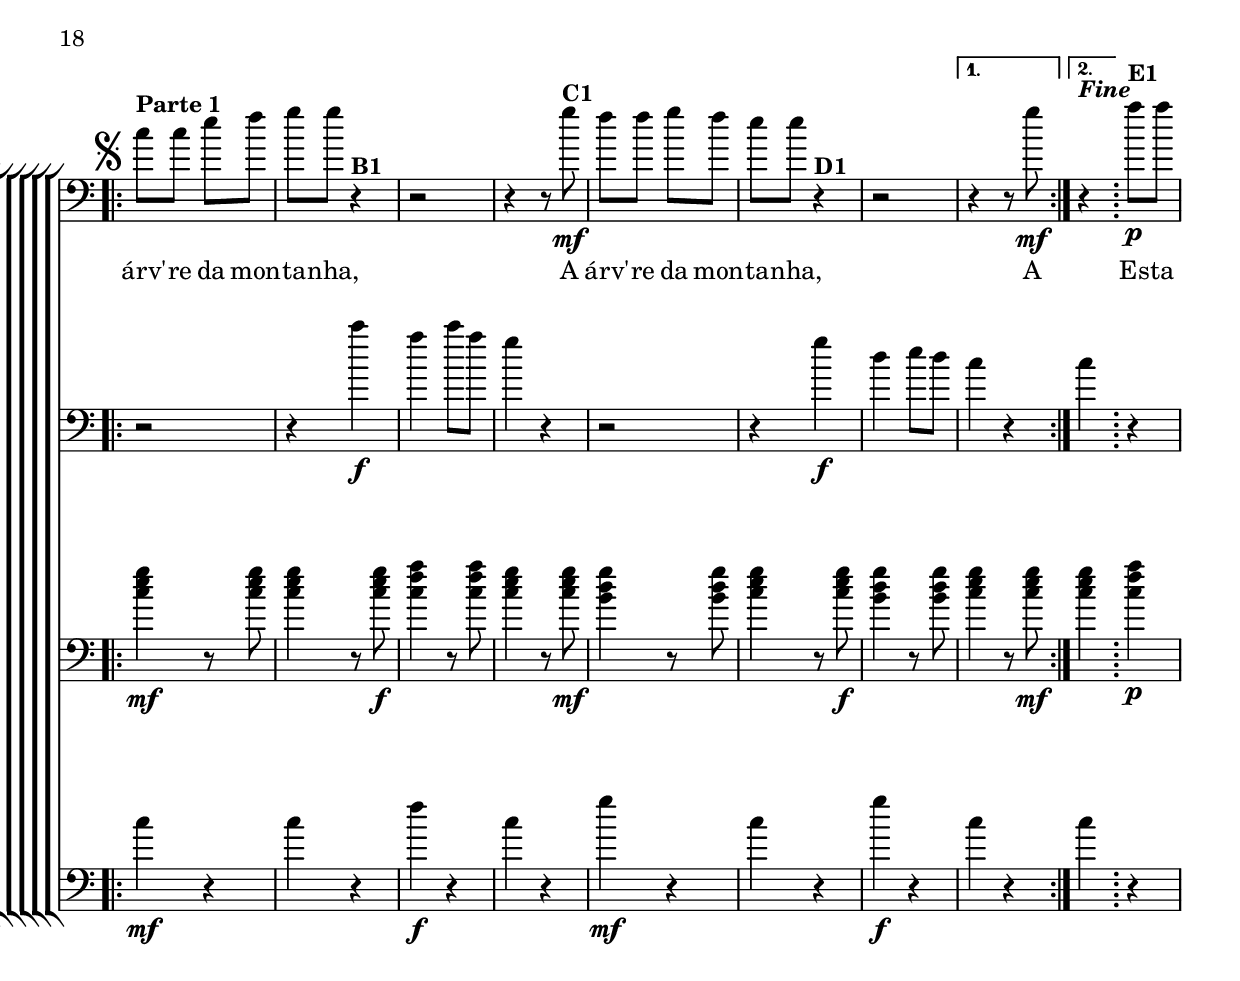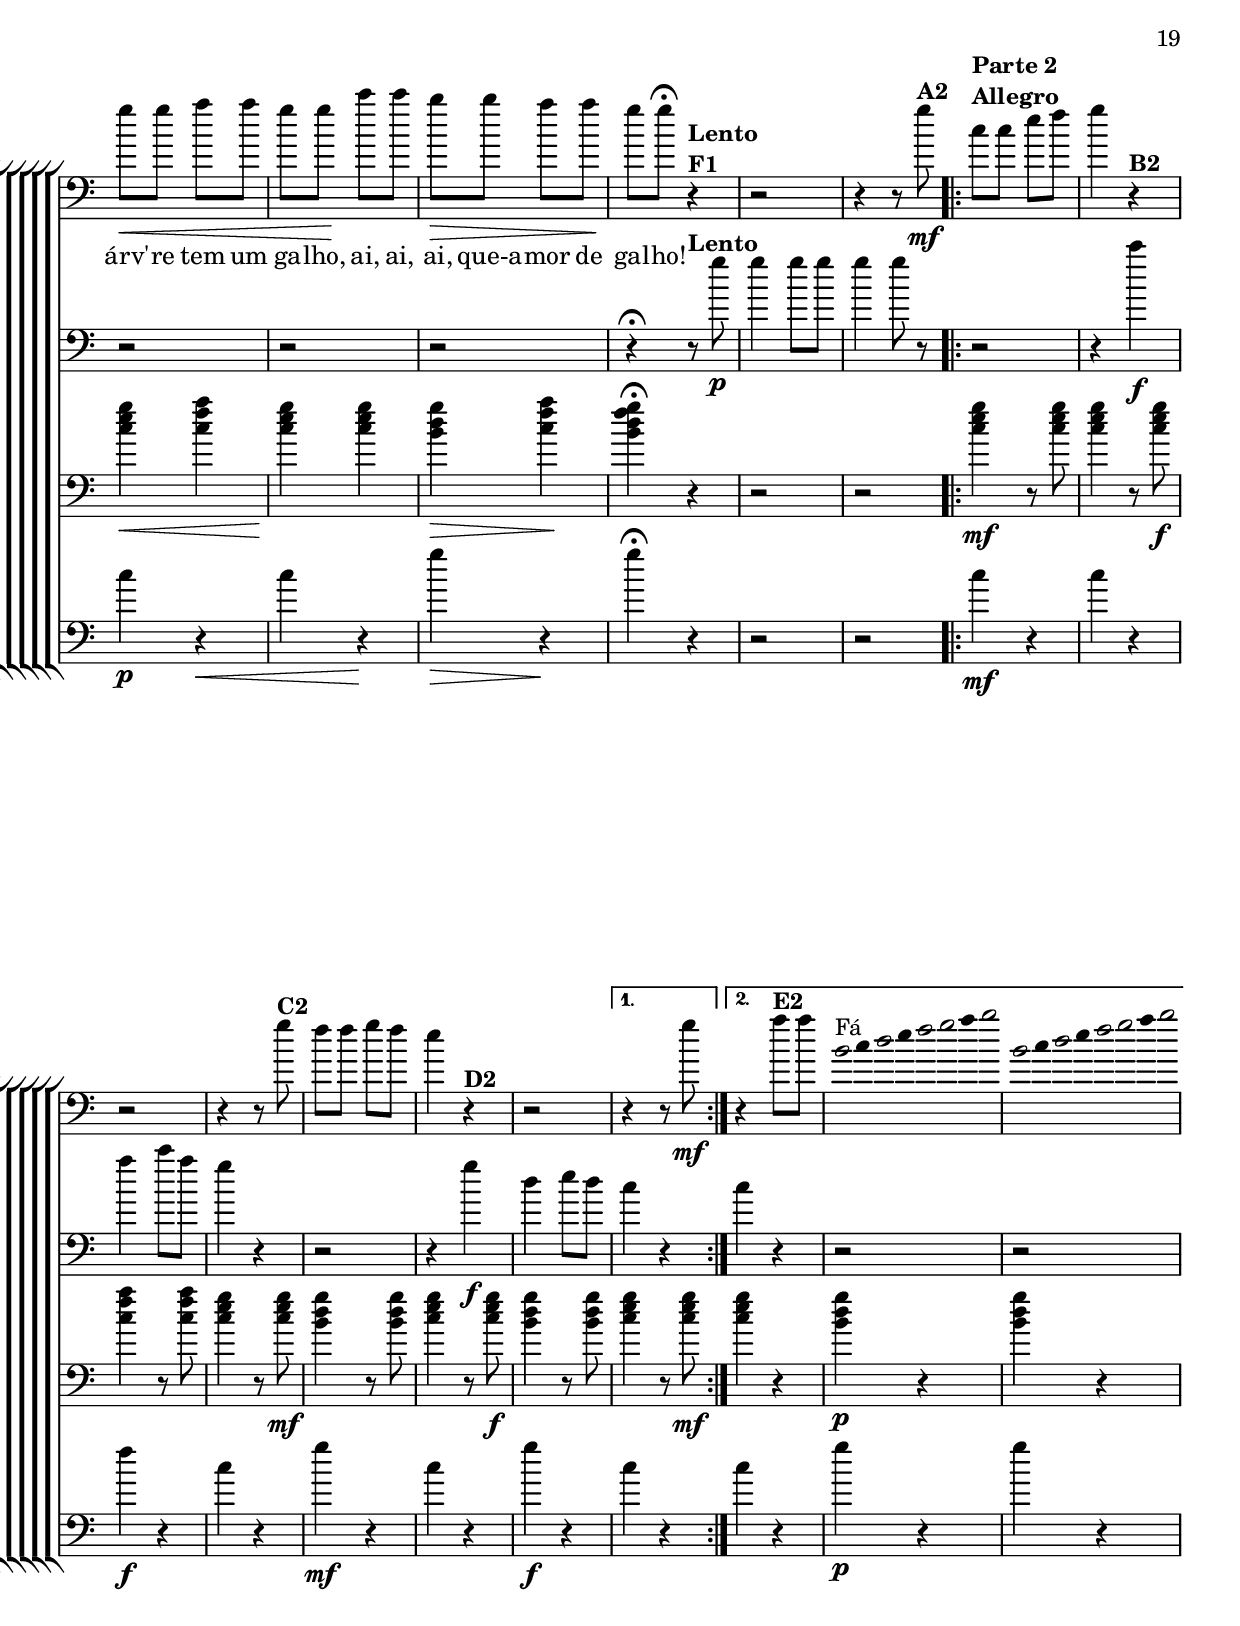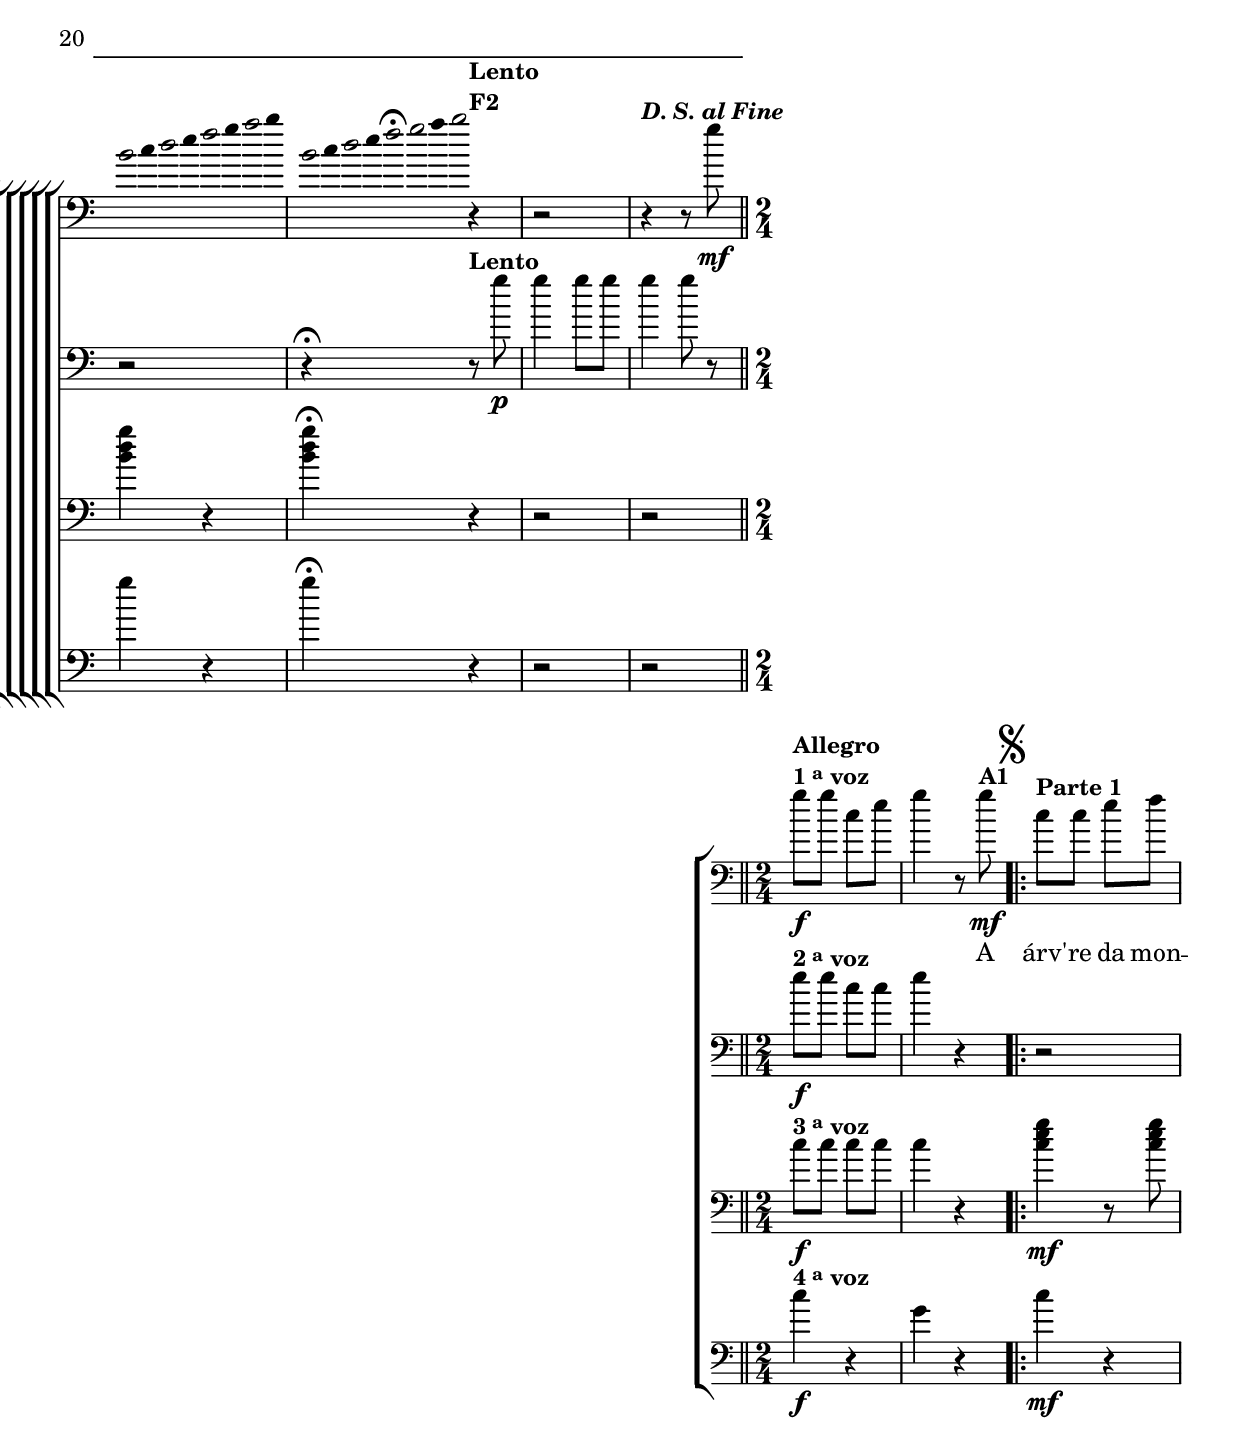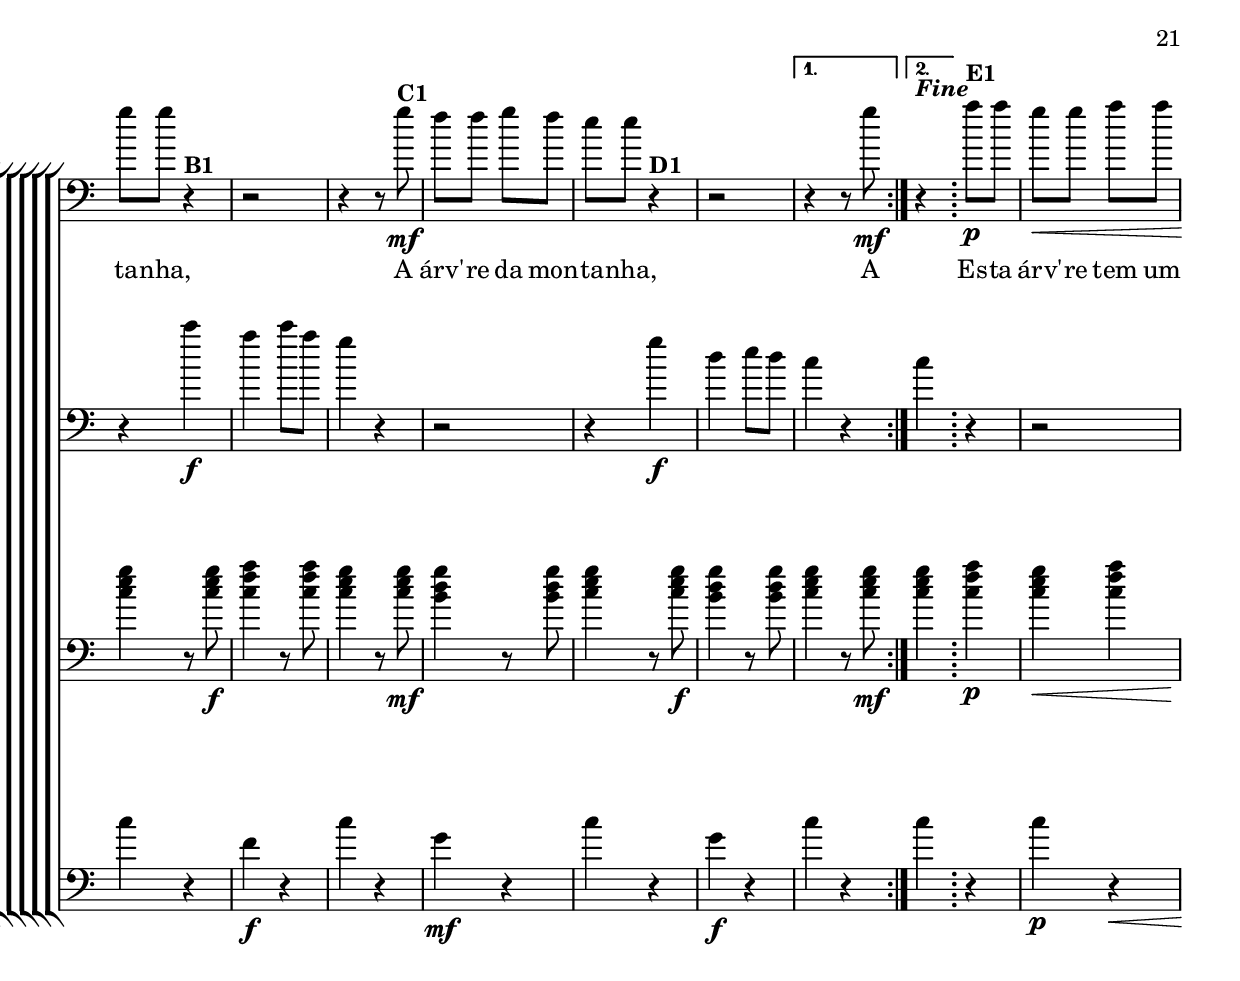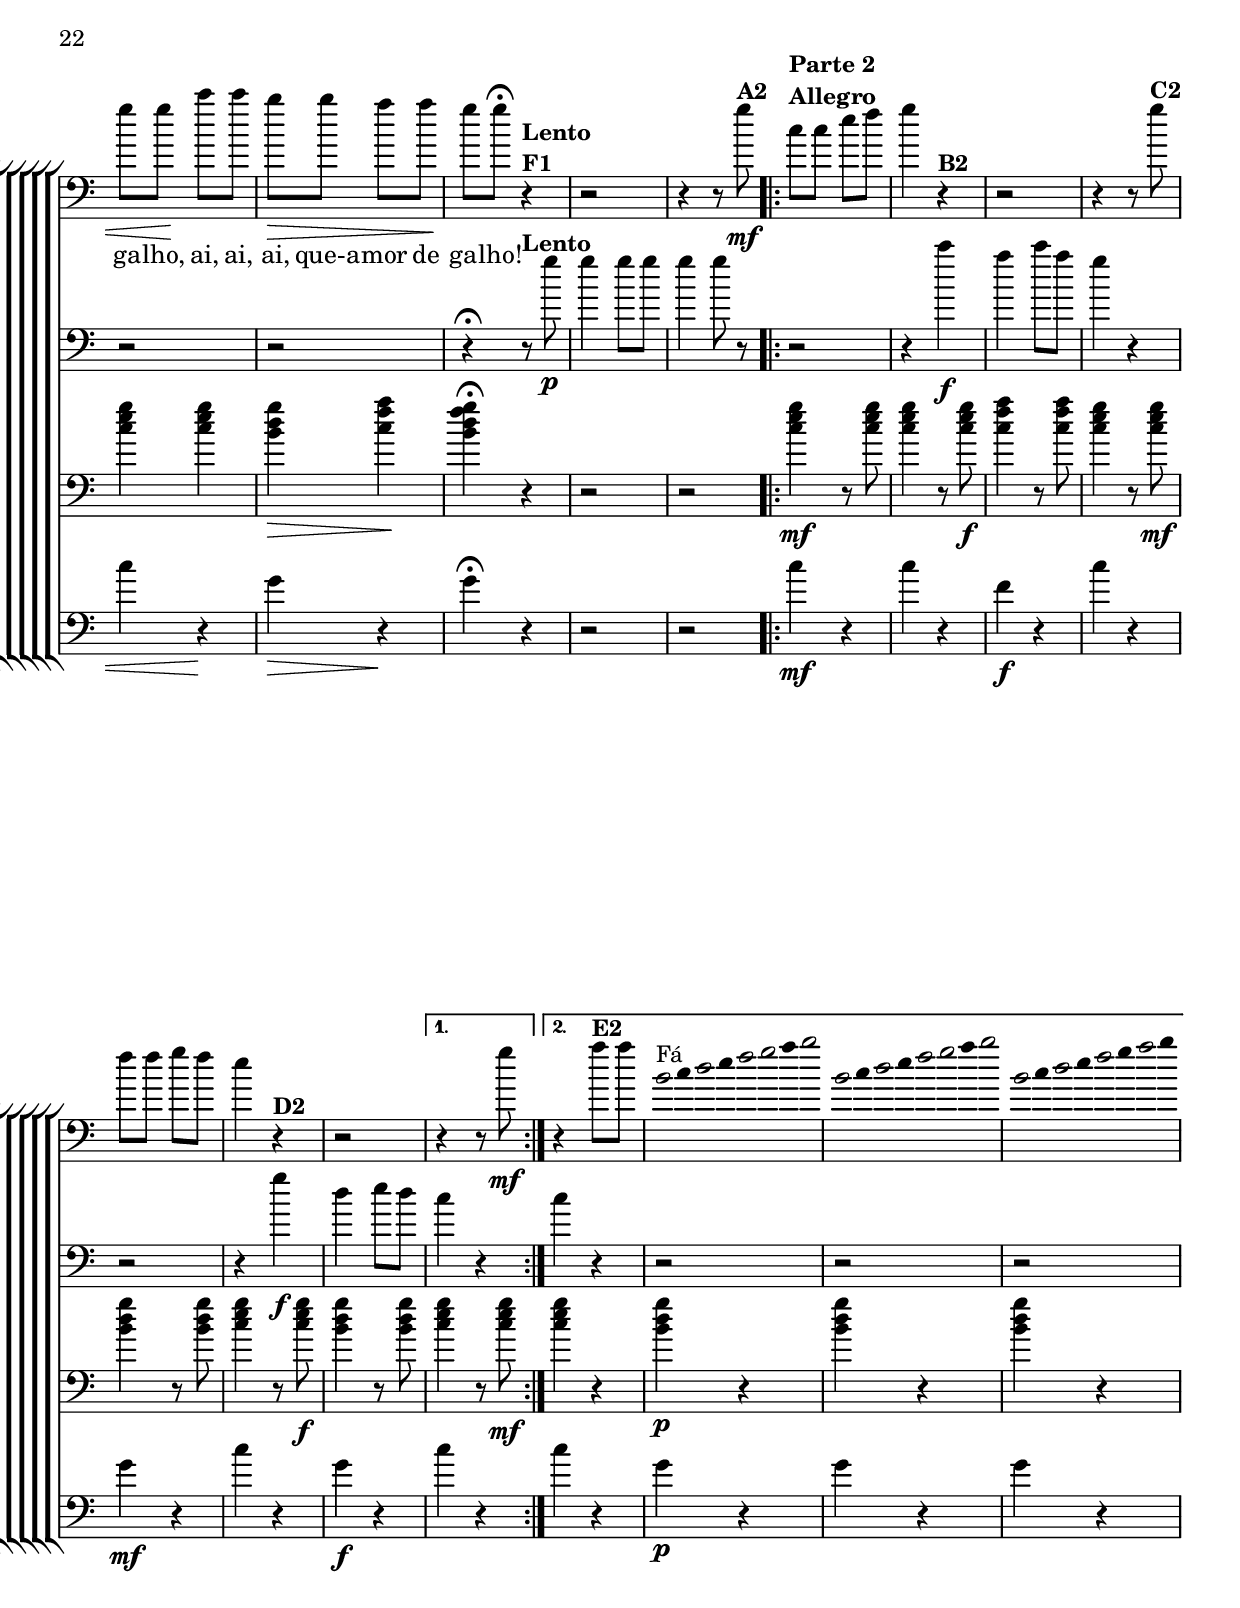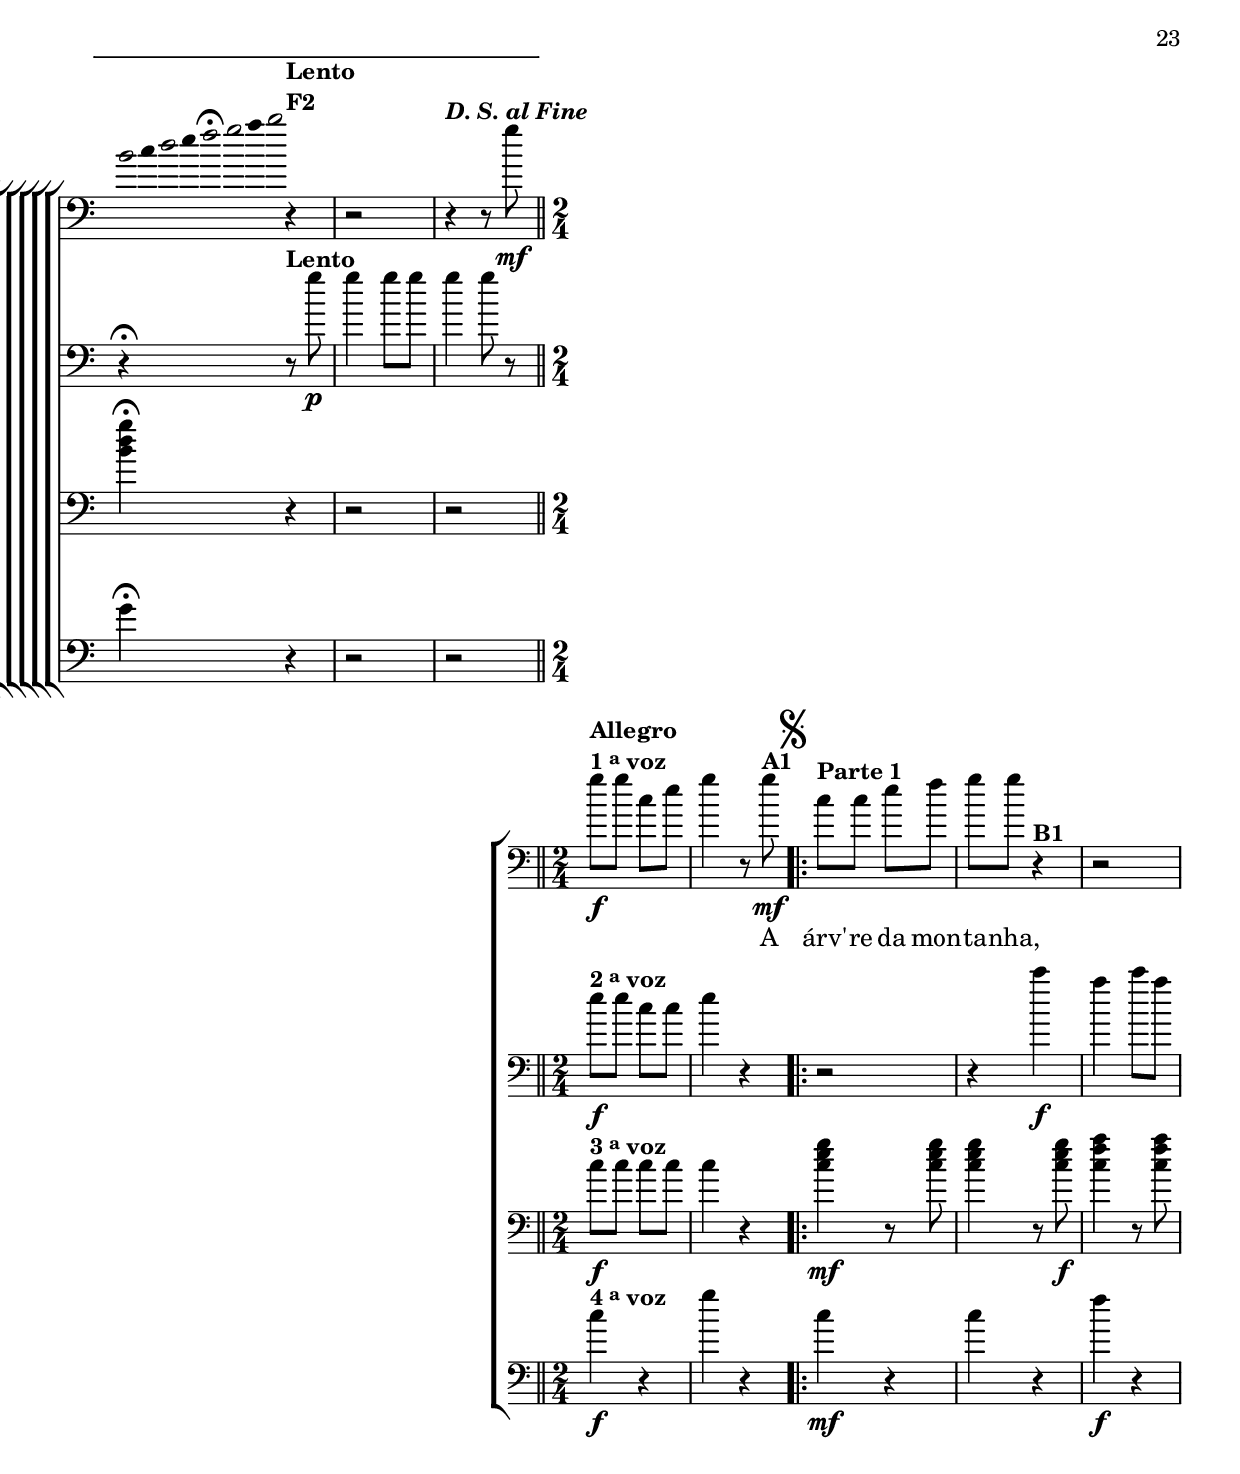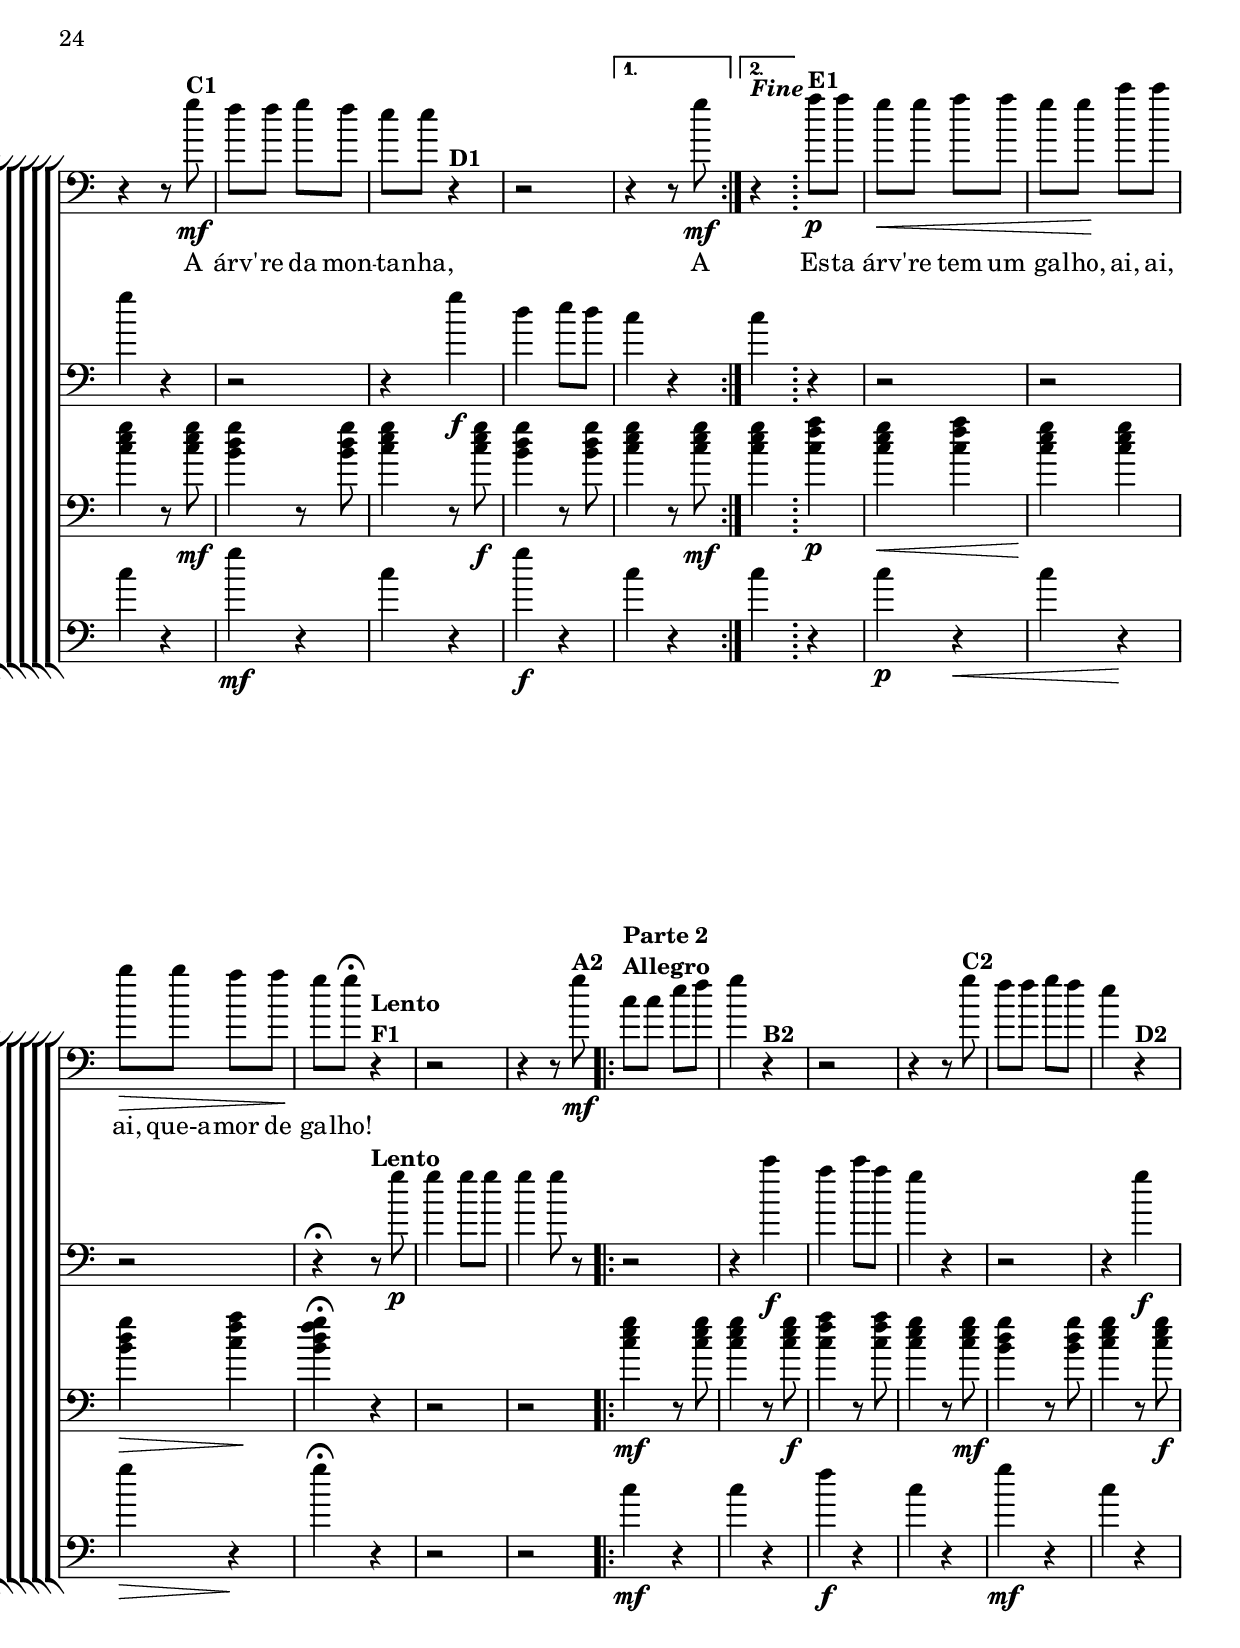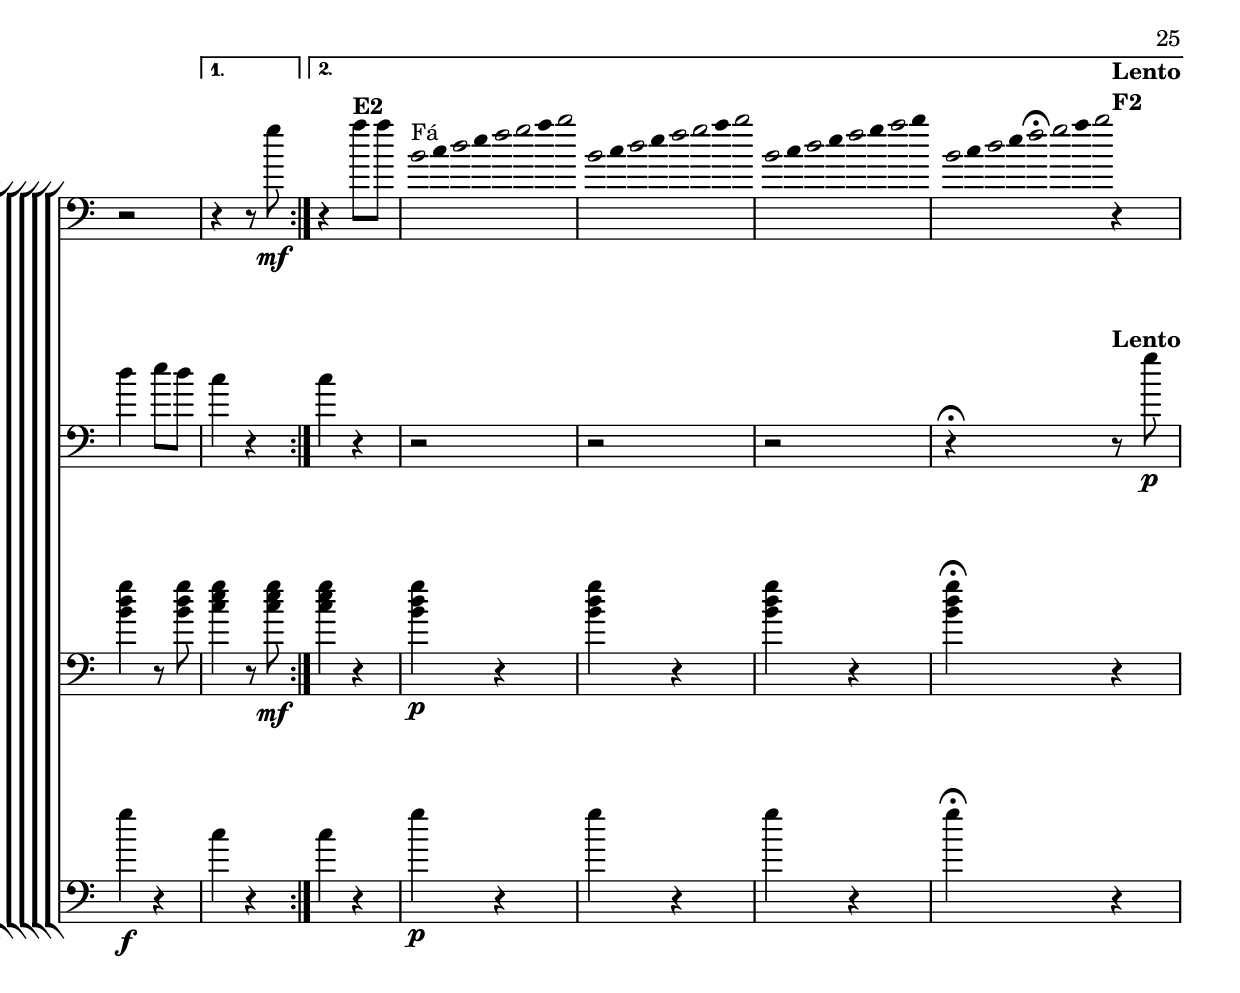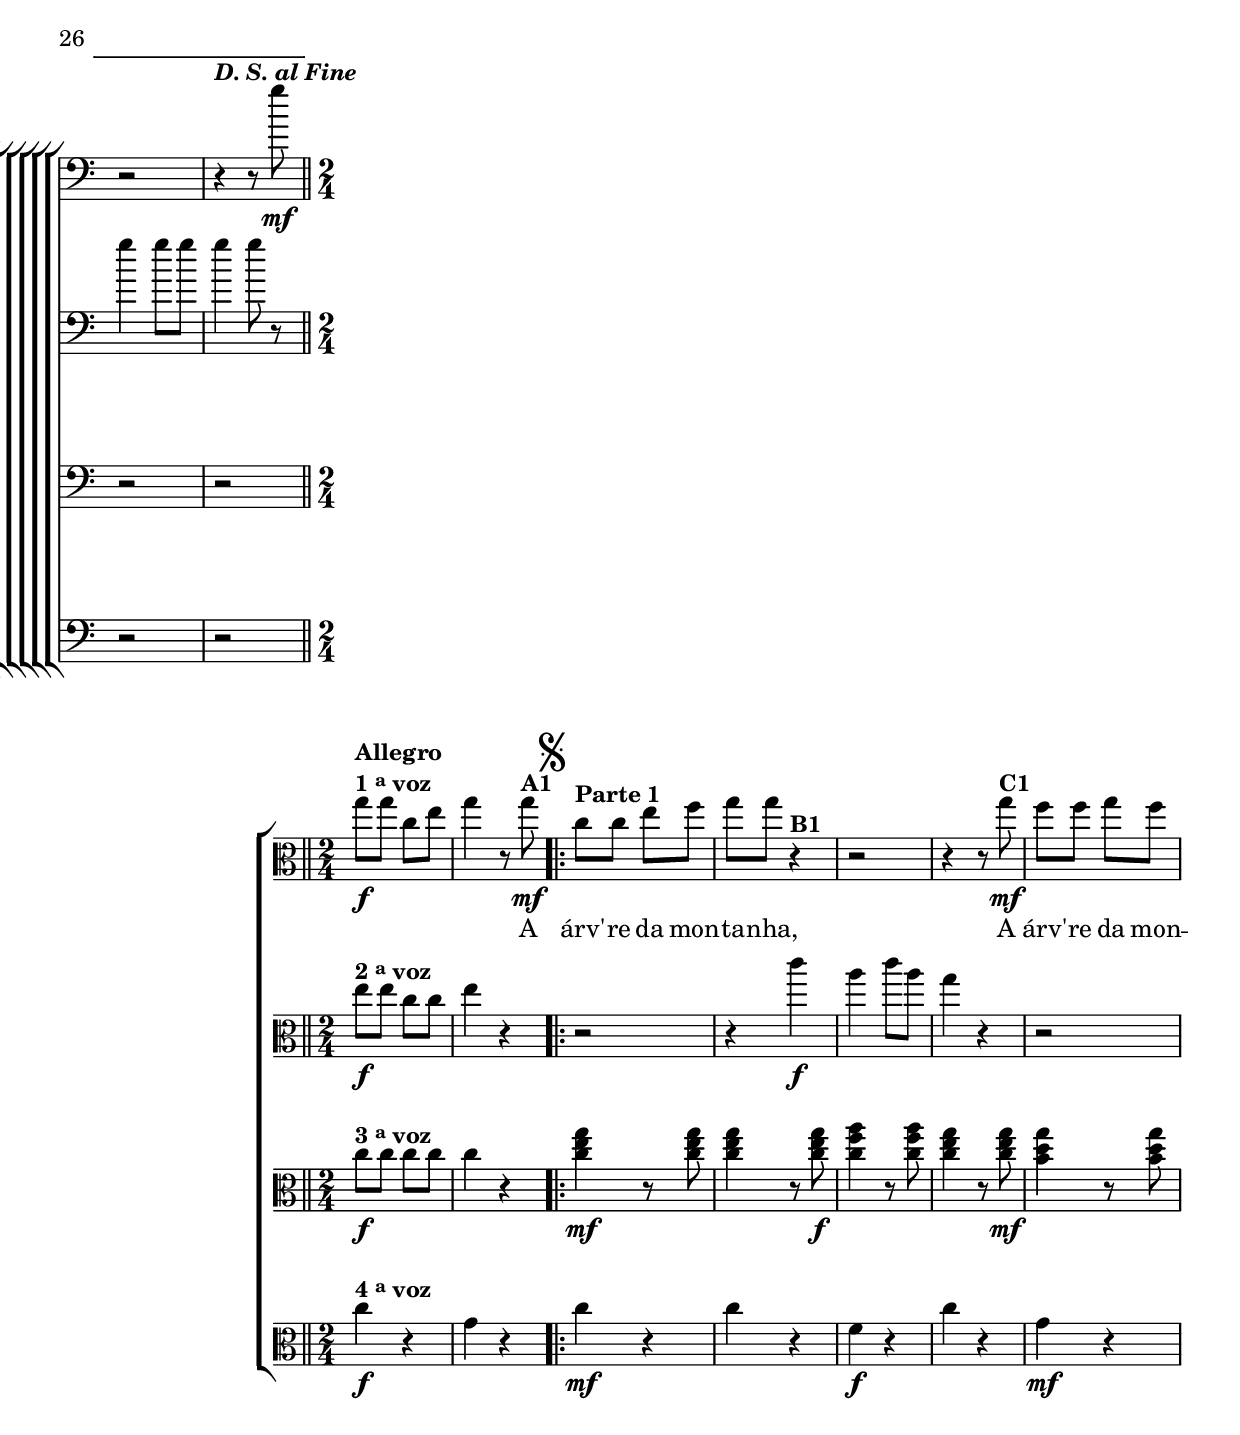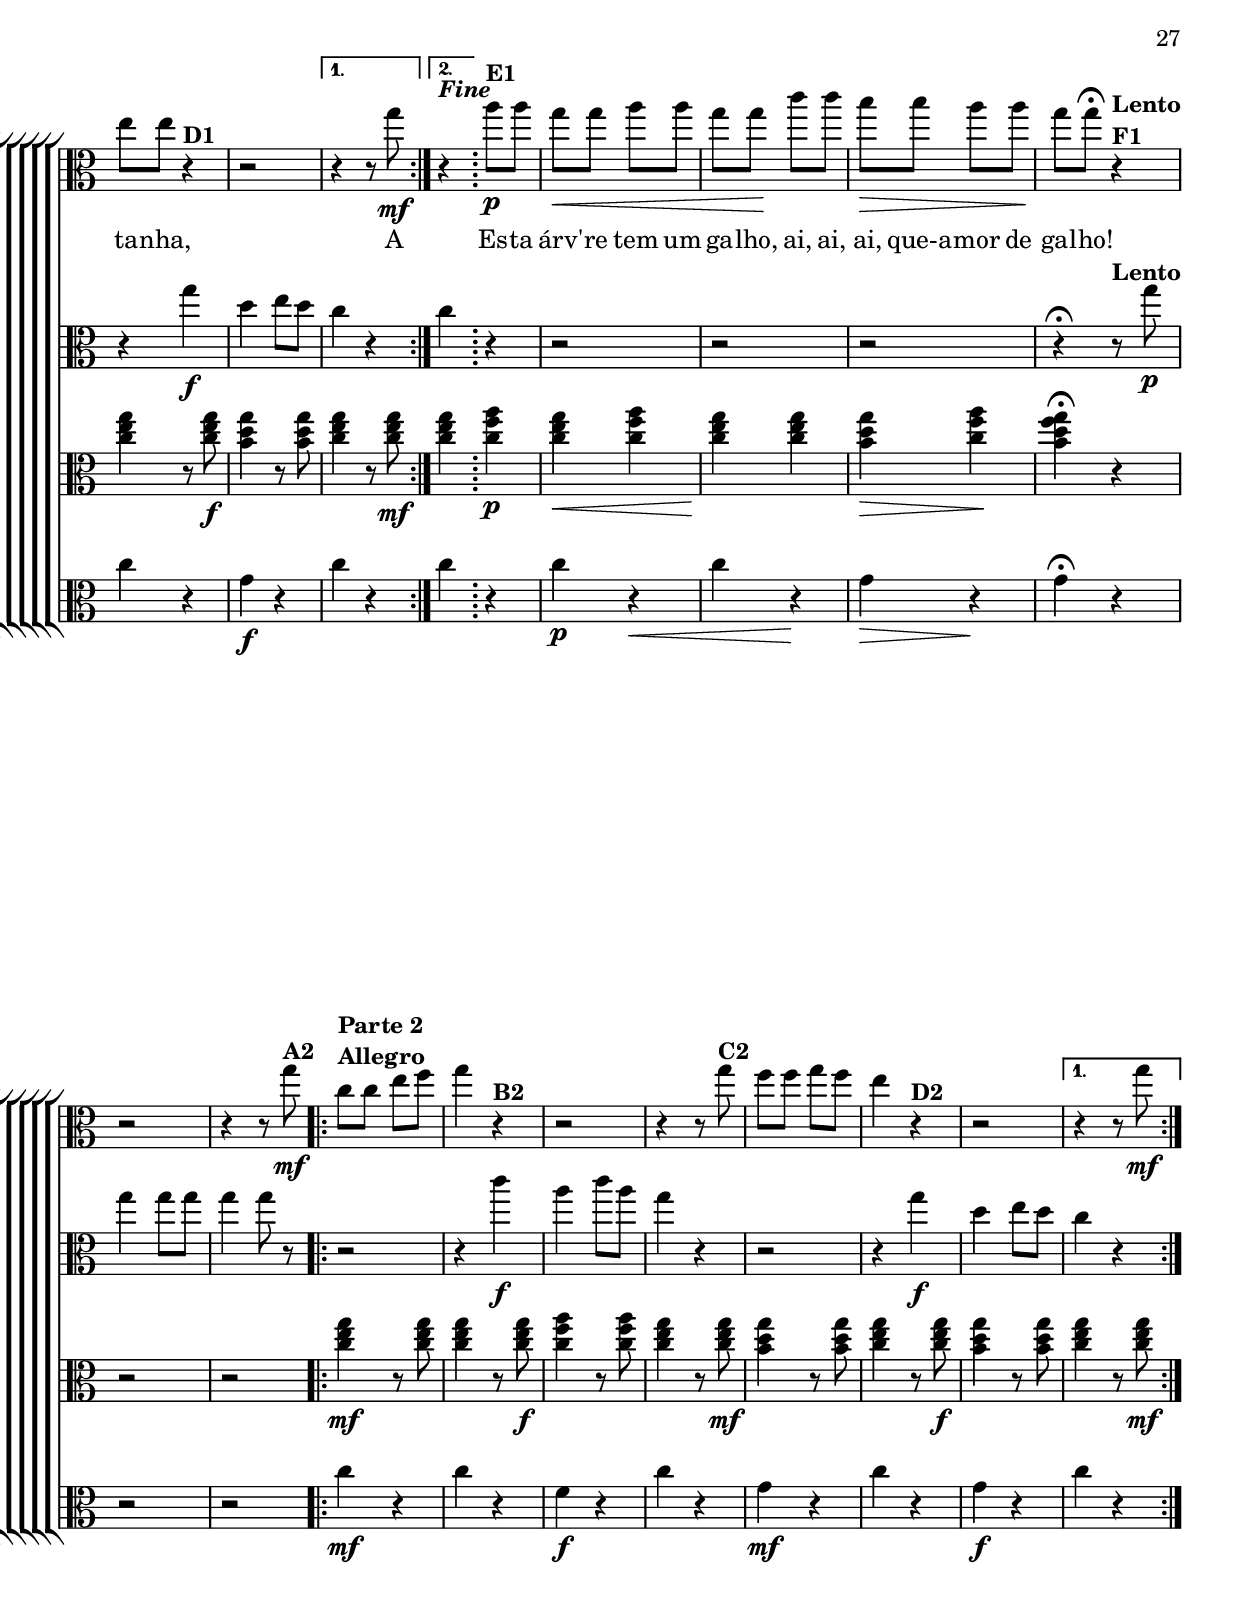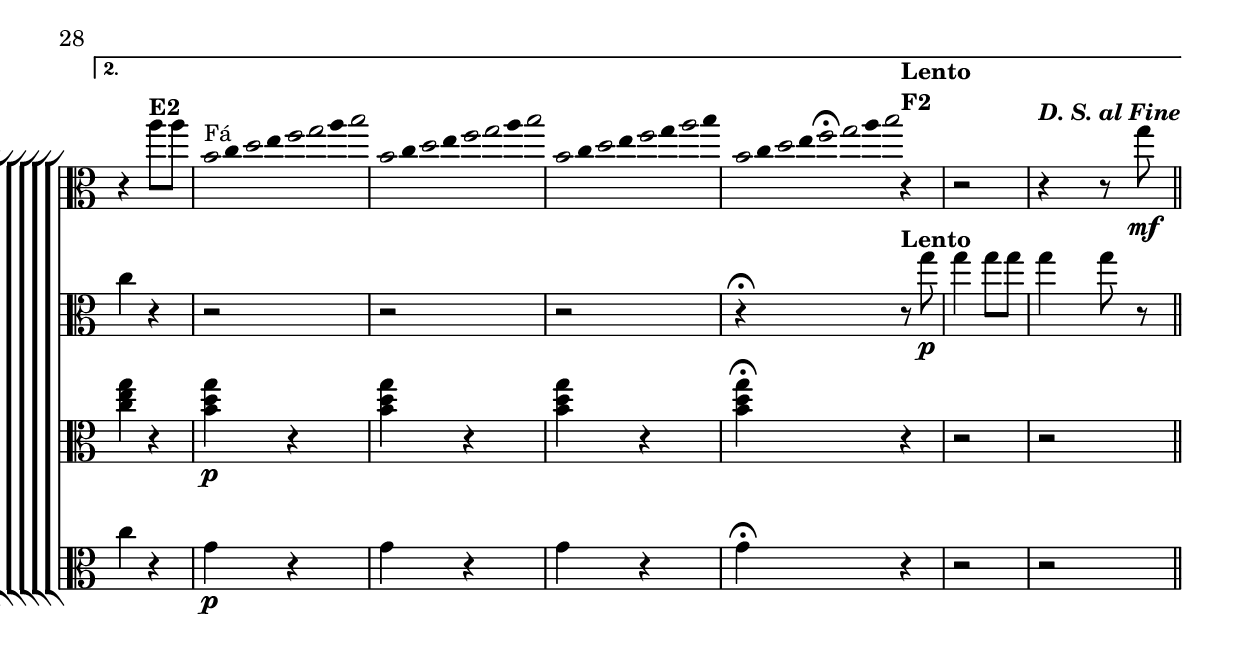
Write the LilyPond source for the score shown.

% -*- coding: utf-8 -*-

\version "2.16.0"

%\header {title = "A arvore da montanha"}

\relative c' {

                                % CLARINETE

  \tag #'cl {

    \new ChoirStaff <<
      <<
        <<

          \new Staff {

            \override Score.BarNumber #'transparent = ##t
            \time 2/4
            \key c \major


            g'8\f^\markup {\column {\bold { \bold{Allegro} \line {1 \tiny \raise #0.5 "a"   voz}}}} 
            g c, e g4 r8 g\mf^\markup {\bold A1}\mark \markup {\musicglyph #"scripts.segno"}

            \repeat volta 2 {

              c,^\markup {\bold {Parte 1}} c e f g g 
              r4^\markup {\bold B1} r2 r4 r8
              g8\mf^\markup {\bold C1} f f g f e e
              r4^\markup {\bold D1} r2
              
            }
            
            \alternative {{ r4 r8 g\mf}{ r4^\markup {\bold \italic Fine} }}

            \bar ":"
            a8\p^\markup {\bold E1} a g\< g a a g g\!
            c c b\> b a a\! g g\fermata 
            r4^\markup {\column{\bold{ Lento F1}}} r2 r4 r8 
            g8\mf^\markup {\bold A2}


                                %Parte 2
            \repeat volta 2 {
              c,8^\markup {\column {\bold {\line {Parte 2} Allegro }}}   
              c e f g4  
              r4^\markup {\bold B2} r2 r4 r8
              g8^\markup {\bold C2} f f g f e4
              r4^\markup {\bold D2} r2 	
            }
            
            \alternative {{ r4 r8 g\mf}{ r4 a8^\markup {\bold E2} a 


                                % 1a escala sol 

                                         \override Stem #'transparent = ##t
                                         \override Beam #'transparent = ##t

                                         \once \override Voice.NoteHead #'stencil = #ly:text-interface::print
                                         \once \override Voice.NoteHead #'text = #(make-musicglyph-markup "noteheads.s1")

                                         b,16^\markup{Sol}
                                         c 

                                         \once \override Voice.NoteHead #'stencil = #ly:text-interface::print
                                         \once \override Voice.NoteHead #'text = #(make-musicglyph-markup "noteheads.s1")

                                         d
                                         e

                                         \once \override Voice.NoteHead #'stencil = #ly:text-interface::print
                                         \once \override Voice.NoteHead #'text = #(make-musicglyph-markup "noteheads.s1")

                                         f

                                         \once \override Voice.NoteHead #'stencil = #ly:text-interface::print
                                         \once \override Voice.NoteHead #'text = #(make-musicglyph-markup "noteheads.s1")

                                         g
                                         a

                                         \once \override Voice.NoteHead #'stencil = #ly:text-interface::print
                                         \once \override Voice.NoteHead #'text = #(make-musicglyph-markup "noteheads.s1")

                                         b


                                % 2a escala sol-------------------------

                                         \once \override Voice.NoteHead #'stencil = #ly:text-interface::print
                                         \once \override Voice.NoteHead #'text = #(make-musicglyph-markup "noteheads.s1")

                                         b,16
                                         c 

                                         \once \override Voice.NoteHead #'stencil = #ly:text-interface::print
                                         \once \override Voice.NoteHead #'text = #(make-musicglyph-markup "noteheads.s1")

                                         d
                                         e

                                         \once \override Voice.NoteHead #'stencil = #ly:text-interface::print
                                         \once \override Voice.NoteHead #'text = #(make-musicglyph-markup "noteheads.s1")

                                         f

                                         \once \override Voice.NoteHead #'stencil = #ly:text-interface::print
                                         \once \override Voice.NoteHead #'text = #(make-musicglyph-markup "noteheads.s1")

                                         g
                                         a

                                         \once \override Voice.NoteHead #'stencil = #ly:text-interface::print
                                         \once \override Voice.NoteHead #'text = #(make-musicglyph-markup "noteheads.s1")

                                         b


                                %escala 3 de sol-------------------------

                                         \once \override Voice.NoteHead #'stencil = #ly:text-interface::print
                                         \once \override Voice.NoteHead #'text = #(make-musicglyph-markup "noteheads.s1")

                                         b,16
                                         c 

                                         \once \override Voice.NoteHead #'stencil = #ly:text-interface::print
                                         \once \override Voice.NoteHead #'text = #(make-musicglyph-markup "noteheads.s1")

                                         d
                                         e

                                         \once \override Voice.NoteHead #'stencil = #ly:text-interface::print
                                         \once \override Voice.NoteHead #'text = #(make-musicglyph-markup "noteheads.s1")

                                         f
                                         g

                                         \once \override Voice.NoteHead #'stencil = #ly:text-interface::print
                                         \once \override Voice.NoteHead #'text = #(make-musicglyph-markup "noteheads.s1")

                                         a
                                         b


                                % 3 escala de sol -------------------------

                                         \once \override Voice.NoteHead #'stencil = #ly:text-interface::print
                                         \once \override Voice.NoteHead #'text = #(make-musicglyph-markup "noteheads.s1")

                                         b,32
                                         c 

                                         \once \override Voice.NoteHead #'stencil = #ly:text-interface::print
                                         \once \override Voice.NoteHead #'text = #(make-musicglyph-markup "noteheads.s1")

                                         d
                                         e

                                         \once \override Voice.NoteHead #'stencil = #ly:text-interface::print
                                         \once \override Voice.NoteHead #'text = #(make-musicglyph-markup "noteheads.s1")

                                         f\fermata

                                         \once \override Voice.NoteHead #'stencil = #ly:text-interface::print
                                         \once \override Voice.NoteHead #'text = #(make-musicglyph-markup "noteheads.s1")

                                         g
                                         a

                                         \once \override Voice.NoteHead #'stencil = #ly:text-interface::print
                                         \once \override Voice.NoteHead #'text = #(make-musicglyph-markup "noteheads.s1")

                                         b


                                         \revert Stem #'transparent 
                                         \revert Beam #'transparent 

                                         r4^\markup {\column{\bold{Lento F2}}} r2 r4^\markup { \bold{\italic{D. S. al Fine}}} r8 g8\mf


                                       }}
            \bar "||"
          }

          \context Lyrics = mainlyrics \lyricmode {
            
            \skip 8 \skip 8 \skip 8 \skip 8 \skip 4 \skip 8
            A8 árv' -- re da mon -- ta -- nha,
            \skip 4 \skip 2 \skip 4 \skip 8
            A8 árv' -- re da mon -- ta -- nha,
            \skip 4 \skip 2 \skip 4 \skip 8 
            A8
            \skip 4 
            
            Es8 -- ta árv' -- re tem um ga -- lho,
            ai, ai, ai, que-a -- mor de ga -- lho!

          }

        >>

        <<
          \new Staff

          \context Voice = melody  {

            \revert Voice.NoteHead #'stencil
            
            \revert Voice.NoteHead #'text 
            \key c \major

            e8\f^\markup {\bold  { 2 \tiny \raise #0.5 "a"   voz}  } e c c e4 r4


            \repeat volta 2 {
              r2 r4
              c'4\f a c8 a g4
              r4 r2 r4
              g4\f d e8 d 

            }

            \alternative {{ c4 r4}{c4}}

            r4 r2 r2 r2 r4\fermata r8^\markup{ \bold Lento}
            g'8\p g4 g8 g g4 g8 r8


                                %parte 2

            \repeat volta 2 {

              r2 r4
              c4\f a c8 a g4
              r4 r2 r4
              g4\f d e8 d 
              
            }

            \alternative {{ c4 r4}{c4 r4

                                   r2 r2 r2 r4\fermata  r8^\markup{\bold Lento}
                                   g'8\p g4 g8 g g4 g8 r8
                                   
                                 }}	
            
          }

          \lyricsto melody \context Lyrics = mainlyrics \lyricmode {

            \skip 8 \skip 8 \skip 8 \skip 8 \skip 4 
            O -- lê  i -- a ô!
            O -- lê  i -- a ô!
            ô!
            O ga -- lho da árv' -- re

          }

        >>

        \new Staff
        {
          \key c \major

          \revert Voice.NoteHead #'stencil
          
          \revert Voice.NoteHead #'text 

          c,8\f^\markup {\bold  { 3 \tiny \raise #0.5 "a"   voz}} c c c c4 r	
          
          \repeat volta 2 {
            <c e g>4\mf r8 <c e g>8
            <c e g>4 r8 <c e g>8\f
            <c f a>4 r8 <c f a>8
            <c e g>4 r8 <c e g>8\mf
            <b d g>4 r8 <b d g>8
            <c e g>4 r8 <c e g>8\f
            <b d g>4 r8 <b d g>8
            
          }

          \alternative {{<c e g>4 r8 <c e g>8\mf}{<c e g>4}}

          <c f a>4\p 
          <c e g>\< <c f a>
          <c e g>\! <c e g>
          <b d g>\> <c f a>\!
          <b d f g>\fermata r
          r2
          r2


                                %parte 2

          \repeat volta 2 {

            <c e g>4\mf r8 <c e g>8
            <c e g>4 r8 <c e g>8\f
            <c f a>4 r8 <c f a>8
            <c e g>4 r8 <c e g>8\mf
            <b d g>4 r8 <b d g>8
            <c e g>4 r8 <c e g>8\f
            <b d g>4 r8 <b d g>8

          }

          \alternative {{<c e g>4 r8 <c e g>8\mf}{<c e g>4 r

                                                   <b d g>\p r
                                                   <b d g> r
                                                   <b d g> r
                                                   <b d g>\fermata r
                                                   r2
                                                   r2
                                                 }}
	}


        \new Staff
        {
          \key c \major

          c4\f^\markup {\bold  { 4 \tiny \raise #0.5 "a"   voz}}  r g r 


          \repeat volta 2 {

            c4\mf r 
            c r 
            f,\f r 
            c' r 
            g\mf r
            c r
            g\f r
            
          }

          \alternative {{	c r } {c}}

          r
          c\p r\<
          c r\!
          g\> r\!
          g\fermata r
          r2 
          r2

          
                                %parte 2
          \repeat volta 2 {

            c4\mf r 
            c r 
            f,\f r 
            c' r 
            g\mf r
            c r
            g\f r
            

          } 
          \alternative {{	c r } {c r
                                       g\p r
                                       g r
                                       g r
                                       g\fermata r
                                       r2 
                                       r2
                                       
                                     }}
          
	}

      >>
    >>



  }

                                % FLAUTA

  \tag #'fl {

    \new ChoirStaff <<
      <<
        <<

          \new Staff {

            \override Score.BarNumber #'transparent = ##t
            \time 2/4
            \key c \major


            g'8\f^\markup {\column {\bold { \bold{Allegro} \line {1 \tiny \raise #0.5 "a"   voz}}}} 
            g c, e g4 r8 g\mf^\markup {\bold A1}\mark \markup {\musicglyph #"scripts.segno"}

            \repeat volta 2 {

              c,^\markup {\bold {Parte 1}} c e f g g 
              r4^\markup {\bold B1} r2 r4 r8
              g8\mf^\markup {\bold C1} f f g f e e
              r4^\markup {\bold D1} r2
              
            }
            
            \alternative {{ r4 r8 g\mf}{ r4^\markup {\bold \italic Fine} }}

            \bar ":"
            a8\p^\markup {\bold E1} a g\< g a a g g\!
            c c b\> b a a\! g g\fermata 
            r4^\markup {\column{\bold{ Lento F1}}} r2 r4 r8 
            g8\mf^\markup {\bold A2}


                                %Parte 2
            \repeat volta 2 {
              c,8^\markup {\column {\bold {\line {Parte 2} Allegro }}}   
              c e f g4  
              r4^\markup {\bold B2} r2 r4 r8
              g8^\markup {\bold C2} f f g f e4
              r4^\markup {\bold D2} r2 	
            }
            
            \alternative {{ r4 r8 g\mf}{ r4 a8^\markup {\bold E2} a 


                                % 1a escala sol 

                                         \override Stem #'transparent = ##t
                                         \override Beam #'transparent = ##t

                                         \once \override Voice.NoteHead #'stencil = #ly:text-interface::print
                                         \once \override Voice.NoteHead #'text = #(make-musicglyph-markup "noteheads.s1")

                                         b,16^\markup{Fá}
                                         c 

                                         \once \override Voice.NoteHead #'stencil = #ly:text-interface::print
                                         \once \override Voice.NoteHead #'text = #(make-musicglyph-markup "noteheads.s1")

                                         d
                                         e

                                         \once \override Voice.NoteHead #'stencil = #ly:text-interface::print
                                         \once \override Voice.NoteHead #'text = #(make-musicglyph-markup "noteheads.s1")

                                         f

                                         \once \override Voice.NoteHead #'stencil = #ly:text-interface::print
                                         \once \override Voice.NoteHead #'text = #(make-musicglyph-markup "noteheads.s1")

                                         g
                                         a

                                         \once \override Voice.NoteHead #'stencil = #ly:text-interface::print
                                         \once \override Voice.NoteHead #'text = #(make-musicglyph-markup "noteheads.s1")

                                         b


                                % 2a escala sol-------------------------

                                         \once \override Voice.NoteHead #'stencil = #ly:text-interface::print
                                         \once \override Voice.NoteHead #'text = #(make-musicglyph-markup "noteheads.s1")

                                         b,16
                                         c 

                                         \once \override Voice.NoteHead #'stencil = #ly:text-interface::print
                                         \once \override Voice.NoteHead #'text = #(make-musicglyph-markup "noteheads.s1")

                                         d
                                         e

                                         \once \override Voice.NoteHead #'stencil = #ly:text-interface::print
                                         \once \override Voice.NoteHead #'text = #(make-musicglyph-markup "noteheads.s1")

                                         f

                                         \once \override Voice.NoteHead #'stencil = #ly:text-interface::print
                                         \once \override Voice.NoteHead #'text = #(make-musicglyph-markup "noteheads.s1")

                                         g
                                         a

                                         \once \override Voice.NoteHead #'stencil = #ly:text-interface::print
                                         \once \override Voice.NoteHead #'text = #(make-musicglyph-markup "noteheads.s1")

                                         b


                                %escala 3 de sol-------------------------

                                         \once \override Voice.NoteHead #'stencil = #ly:text-interface::print
                                         \once \override Voice.NoteHead #'text = #(make-musicglyph-markup "noteheads.s1")

                                         b,16
                                         c 

                                         \once \override Voice.NoteHead #'stencil = #ly:text-interface::print
                                         \once \override Voice.NoteHead #'text = #(make-musicglyph-markup "noteheads.s1")

                                         d
                                         e

                                         \once \override Voice.NoteHead #'stencil = #ly:text-interface::print
                                         \once \override Voice.NoteHead #'text = #(make-musicglyph-markup "noteheads.s1")

                                         f
                                         g

                                         \once \override Voice.NoteHead #'stencil = #ly:text-interface::print
                                         \once \override Voice.NoteHead #'text = #(make-musicglyph-markup "noteheads.s1")

                                         a
                                         b


                                % 3 escala de sol -------------------------

                                         \once \override Voice.NoteHead #'stencil = #ly:text-interface::print
                                         \once \override Voice.NoteHead #'text = #(make-musicglyph-markup "noteheads.s1")

                                         b,32
                                         c 

                                         \once \override Voice.NoteHead #'stencil = #ly:text-interface::print
                                         \once \override Voice.NoteHead #'text = #(make-musicglyph-markup "noteheads.s1")

                                         d
                                         e

                                         \once \override Voice.NoteHead #'stencil = #ly:text-interface::print
                                         \once \override Voice.NoteHead #'text = #(make-musicglyph-markup "noteheads.s1")

                                         f\fermata

                                         \once \override Voice.NoteHead #'stencil = #ly:text-interface::print
                                         \once \override Voice.NoteHead #'text = #(make-musicglyph-markup "noteheads.s1")

                                         g
                                         a

                                         \once \override Voice.NoteHead #'stencil = #ly:text-interface::print
                                         \once \override Voice.NoteHead #'text = #(make-musicglyph-markup "noteheads.s1")

                                         b


                                         \revert Stem #'transparent 
                                         \revert Beam #'transparent 

                                         r4^\markup {\column{\bold{Lento F2}}} r2 
                                         \once \override TextScript #'padding = #2
                                         r4^\markup { \bold{\italic{D. S. al Fine}}} r8 g8\mf


                                       }}
            \bar "||"
          }

          \context Lyrics = mainlyrics \lyricmode {
            
            \skip 8 \skip 8 \skip 8 \skip 8 \skip 4 \skip 8
            A8 árv' -- re da mon -- ta -- nha,
            \skip 4 \skip 2 \skip 4 \skip 8
            A8 árv' -- re da mon -- ta -- nha,
            \skip 4 \skip 2 \skip 4 \skip 8 
            A8
            \skip 4 
            
            Es8 -- ta árv' -- re tem um ga -- lho,
            ai, ai, ai, que-a -- mor de ga -- lho!

          }

        >>

        <<
          \new Staff

          \context Voice = melody  {

            \revert Voice.NoteHead #'stencil
            
            \revert Voice.NoteHead #'text 
            \key c \major

            e8\f^\markup {\bold  { 2 \tiny \raise #0.5 "a"   voz}  } e c c e4 r4


            \repeat volta 2 {
              r2 r4
              c'4\f a c8 a g4
              r4 r2 r4
              g4\f d e8 d 

            }

            \alternative {{ c4 r4}{c4}}

            r4 r2 r2 r2 r4\fermata 
            
            \once \override TextScript #'padding = #1.5
            r8^\markup{ \bold Lento}
            g'8\p g4 g8 g g4 g8 r8


                                %parte 2

            \repeat volta 2 {

              r2 r4
              c4\f a c8 a g4
              r4 r2 r4
              g4\f d e8 d 
              
            }

            \alternative {{ c4 r4}{c4 r4

                                   r2 r2 r2 r4\fermata  

                                   \once \override TextScript #'padding = #1.5
                                   r8^\markup{\bold Lento}
                                   g'8\p g4 g8 g g4 g8 r8
                                   
                                 }}	
            
          }

          \lyricsto melody \context Lyrics = mainlyrics \lyricmode {

            \skip 8 \skip 8 \skip 8 \skip 8 \skip 4 
            O -- lê  i -- a ô!
            O -- lê  i -- a ô!
            ô!
            O ga -- lho da árv' -- re

          }

        >>

        \new Staff
        {
          \key c \major


          \revert Voice.NoteHead #'stencil
          
          \revert Voice.NoteHead #'text 

          c,8\f^\markup {\bold  { 3 \tiny \raise #0.5 "a"   voz}} c c c c4 r	
          
          \repeat volta 2 {
            <c e g>4\mf r8 <c e g>8
            <c e g>4 r8 <c e g>8\f
            <c f a>4 r8 <c f a>8
            <c e g>4 r8 <c e g>8\mf
            <b d g>4 r8 <b d g>8
            <c e g>4 r8 <c e g>8\f
            <b d g>4 r8 <b d g>8
            
          }

          \alternative {{<c e g>4 r8 <c e g>8\mf}{<c e g>4}}

          <c f a>4\p 
          <c e g>\< <c f a>
          <c e g>\! <c e g>
          <b d g>\> <c f a>\!
          <b d f g>\fermata r
          r2
          r2


                                %parte 2

          \repeat volta 2 {

            <c e g>4\mf r8 <c e g>8
            <c e g>4 r8 <c e g>8\f
            <c f a>4 r8 <c f a>8
            <c e g>4 r8 <c e g>8\mf
            <b d g>4 r8 <b d g>8
            <c e g>4 r8 <c e g>8\f
            <b d g>4 r8 <b d g>8

          }

          \alternative {{<c e g>4 r8 <c e g>8\mf}{<c e g>4 r

                                                   <b d g>\p r
                                                   <b d g> r
                                                   <b d g> r
                                                   <b d g>\fermata r
                                                   r2
                                                   r2
                                                 }}
	}


        \new Staff
        {
          \key c \major

          c4\f^\markup {\bold  { 4 \tiny \raise #0.5 "a"   voz}}  r g r 


          \repeat volta 2 {

            c4\mf r 
            c r 
            f,\f r 
            c' r 
            g\mf r
            c r
            g\f r
            
          }

          \alternative {{	c r } {c}}

          r
          c\p r\<
          c r\!
          g\> r\!
          g\fermata r
          r2 
          r2

          
                                %parte 2
          \repeat volta 2 {

            c4\mf r 
            c r 
            f,\f r 
            c' r 
            g\mf r
            c r
            g\f r
            

          } 
          \alternative {{	c r } {c r
                                       g\p r
                                       g r
                                       g r
                                       g\fermata r
                                       r2 
                                       r2
                                       
                                     }}
          
	}

      >>
    >>



  }

                                % OBOÉ

  \tag #'ob {

    \new ChoirStaff <<
      <<
        <<

          \new Staff {

            \override Score.BarNumber #'transparent = ##t
            \time 2/4
            \key c \major


            g'8\f^\markup {\column {\bold { \bold{Allegro} \line {1 \tiny \raise #0.5 "a"   voz}}}} 
            g c, e g4 r8 g\mf^\markup {\bold A1}\mark \markup {\musicglyph #"scripts.segno"}

            \repeat volta 2 {

              c,^\markup {\bold {Parte 1}} c e f g g 
              r4^\markup {\bold B1} r2 r4 r8
              g8\mf^\markup {\bold C1} f f g f e e
              r4^\markup {\bold D1} r2
              
            }
            
            \alternative {{ r4 r8 g\mf}{ r4^\markup {\bold \italic Fine} }}

            \bar ":"
            a8\p^\markup {\bold E1} a g\< g a a g g\!
            c c b\> b a a\! g g\fermata 
            r4^\markup {\column{\bold{ Lento F1}}} r2 r4 r8 
            g8\mf^\markup {\bold A2}


                                %Parte 2
            \repeat volta 2 {
              c,8^\markup {\column {\bold {\line {Parte 2} Allegro }}}   
              c e f g4  
              r4^\markup {\bold B2} r2 r4 r8
              g8^\markup {\bold C2} f f g f e4
              r4^\markup {\bold D2} r2 	
            }
            
            \alternative {{ r4 r8 g\mf}{ r4 a8^\markup {\bold E2} a 


                                % 1a escala sol 

                                         \override Stem #'transparent = ##t
                                         \override Beam #'transparent = ##t

                                         \once \override Voice.NoteHead #'stencil = #ly:text-interface::print
                                         \once \override Voice.NoteHead #'text = #(make-musicglyph-markup "noteheads.s1")

                                         b,16^\markup{Fá}
                                         c 

                                         \once \override Voice.NoteHead #'stencil = #ly:text-interface::print
                                         \once \override Voice.NoteHead #'text = #(make-musicglyph-markup "noteheads.s1")

                                         d
                                         e

                                         \once \override Voice.NoteHead #'stencil = #ly:text-interface::print
                                         \once \override Voice.NoteHead #'text = #(make-musicglyph-markup "noteheads.s1")

                                         f

                                         \once \override Voice.NoteHead #'stencil = #ly:text-interface::print
                                         \once \override Voice.NoteHead #'text = #(make-musicglyph-markup "noteheads.s1")

                                         g
                                         a

                                         \once \override Voice.NoteHead #'stencil = #ly:text-interface::print
                                         \once \override Voice.NoteHead #'text = #(make-musicglyph-markup "noteheads.s1")

                                         b


                                % 2a escala sol-------------------------

                                         \once \override Voice.NoteHead #'stencil = #ly:text-interface::print
                                         \once \override Voice.NoteHead #'text = #(make-musicglyph-markup "noteheads.s1")

                                         b,16
                                         c 

                                         \once \override Voice.NoteHead #'stencil = #ly:text-interface::print
                                         \once \override Voice.NoteHead #'text = #(make-musicglyph-markup "noteheads.s1")

                                         d
                                         e

                                         \once \override Voice.NoteHead #'stencil = #ly:text-interface::print
                                         \once \override Voice.NoteHead #'text = #(make-musicglyph-markup "noteheads.s1")

                                         f

                                         \once \override Voice.NoteHead #'stencil = #ly:text-interface::print
                                         \once \override Voice.NoteHead #'text = #(make-musicglyph-markup "noteheads.s1")

                                         g
                                         a

                                         \once \override Voice.NoteHead #'stencil = #ly:text-interface::print
                                         \once \override Voice.NoteHead #'text = #(make-musicglyph-markup "noteheads.s1")

                                         b


                                %escala 3 de sol-------------------------

                                         \once \override Voice.NoteHead #'stencil = #ly:text-interface::print
                                         \once \override Voice.NoteHead #'text = #(make-musicglyph-markup "noteheads.s1")

                                         b,16
                                         c 

                                         \once \override Voice.NoteHead #'stencil = #ly:text-interface::print
                                         \once \override Voice.NoteHead #'text = #(make-musicglyph-markup "noteheads.s1")

                                         d
                                         e

                                         \once \override Voice.NoteHead #'stencil = #ly:text-interface::print
                                         \once \override Voice.NoteHead #'text = #(make-musicglyph-markup "noteheads.s1")

                                         f
                                         g

                                         \once \override Voice.NoteHead #'stencil = #ly:text-interface::print
                                         \once \override Voice.NoteHead #'text = #(make-musicglyph-markup "noteheads.s1")

                                         a
                                         b


                                % 3 escala de sol -------------------------

                                         \once \override Voice.NoteHead #'stencil = #ly:text-interface::print
                                         \once \override Voice.NoteHead #'text = #(make-musicglyph-markup "noteheads.s1")

                                         b,32
                                         c 

                                         \once \override Voice.NoteHead #'stencil = #ly:text-interface::print
                                         \once \override Voice.NoteHead #'text = #(make-musicglyph-markup "noteheads.s1")

                                         d
                                         e

                                         \once \override Voice.NoteHead #'stencil = #ly:text-interface::print
                                         \once \override Voice.NoteHead #'text = #(make-musicglyph-markup "noteheads.s1")

                                         f\fermata

                                         \once \override Voice.NoteHead #'stencil = #ly:text-interface::print
                                         \once \override Voice.NoteHead #'text = #(make-musicglyph-markup "noteheads.s1")

                                         g
                                         a

                                         \once \override Voice.NoteHead #'stencil = #ly:text-interface::print
                                         \once \override Voice.NoteHead #'text = #(make-musicglyph-markup "noteheads.s1")

                                         b


                                         \revert Stem #'transparent 
                                         \revert Beam #'transparent 

                                         r4^\markup {\column{\bold{Lento F2}}} r2 
                                         \once \override TextScript #'padding = #2
                                         r4^\markup { \bold{\italic{D. S. al Fine}}} r8 g8\mf


                                       }}
            \bar "||"
          }

          \context Lyrics = mainlyrics \lyricmode {
            
            \skip 8 \skip 8 \skip 8 \skip 8 \skip 4 \skip 8
            A8 árv' -- re da mon -- ta -- nha,
            \skip 4 \skip 2 \skip 4 \skip 8
            A8 árv' -- re da mon -- ta -- nha,
            \skip 4 \skip 2 \skip 4 \skip 8 
            A8
            \skip 4 
            
            Es8 -- ta árv' -- re tem um ga -- lho,
            ai, ai, ai, que-a -- mor de ga -- lho!

          }

        >>

        <<
          \new Staff

          \context Voice = melody  {

            \revert Voice.NoteHead #'stencil
            
            \revert Voice.NoteHead #'text 
            \key c \major

            e8\f^\markup {\bold  { 2 \tiny \raise #0.5 "a"   voz}  } e c c e4 r4


            \repeat volta 2 {
              r2 r4
              c'4\f a c8 a g4
              r4 r2 r4
              g4\f d e8 d 

            }

            \alternative {{ c4 r4}{c4}}

            
            r4 r2 r2 r2 r4\fermata 

            \once \override TextScript #'padding = #1.5
            r8^\markup{ \bold Lento}
            g'8\p g4 g8 g g4 g8 r8


                                %parte 2

            \repeat volta 2 {

              r2 r4
              c4\f a c8 a g4
              r4 r2 r4
              g4\f d e8 d 
              
            }

            \alternative {{ c4 r4}{c4 r4

                                   r2 r2 r2 r4\fermata  

                                   \once \override TextScript #'padding = #1.5
                                   r8^\markup{\bold Lento}
                                   g'8\p g4 g8 g g4 g8 r8
                                   
                                 }}	
            
          }

          \lyricsto melody \context Lyrics = mainlyrics \lyricmode {

            \skip 8 \skip 8 \skip 8 \skip 8 \skip 4 
            O -- lê  i -- a ô!
            O -- lê  i -- a ô!
            ô!
            O ga -- lho da árv' -- re

          }

        >>

        \new Staff
        {
          \key c \major


          \revert Voice.NoteHead #'stencil
          
          \revert Voice.NoteHead #'text 

          c,8\f^\markup {\bold  { 3 \tiny \raise #0.5 "a"   voz}} c c c c4 r	
          
          \repeat volta 2 {
            <c e g>4\mf r8 <c e g>8
            <c e g>4 r8 <c e g>8\f
            <c f a>4 r8 <c f a>8
            <c e g>4 r8 <c e g>8\mf
            <b d g>4 r8 <b d g>8
            <c e g>4 r8 <c e g>8\f
            <b d g>4 r8 <b d g>8
            
          }

          \alternative {{<c e g>4 r8 <c e g>8\mf}{<c e g>4}}

          <c f a>4\p 
          <c e g>\< <c f a>
          <c e g>\! <c e g>
          <b d g>\> <c f a>\!
          <b d f g>\fermata r
          r2
          r2


                                %parte 2

          \repeat volta 2 {

            <c e g>4\mf r8 <c e g>8
            <c e g>4 r8 <c e g>8\f
            <c f a>4 r8 <c f a>8
            <c e g>4 r8 <c e g>8\mf
            <b d g>4 r8 <b d g>8
            <c e g>4 r8 <c e g>8\f
            <b d g>4 r8 <b d g>8

          }

          \alternative {{<c e g>4 r8 <c e g>8\mf}{<c e g>4 r

                                                   <b d g>\p r
                                                   <b d g> r
                                                   <b d g> r
                                                   <b d g>\fermata r
                                                   r2
                                                   r2
                                                 }}
	}


        \new Staff
        {
          \key c \major

          c4\f^\markup {\bold  { 4 \tiny \raise #0.5 "a"   voz}}  r g r 


          \repeat volta 2 {

            c4\mf r 
            c r 
            f,\f r 
            c' r 
            g\mf r
            c r
            g\f r
            
          }

          \alternative {{	c r } {c}}

          r
          c\p r\<
          c r\!
          g\> r\!
          g\fermata r
          r2 
          r2

          
                                %parte 2
          \repeat volta 2 {

            c4\mf r 
            c r 
            f,\f r 
            c' r 
            g\mf r
            c r
            g\f r
            

          } 
          \alternative {{	c r } {c r
                                       g\p r
                                       g r
                                       g r
                                       g\fermata r
                                       r2 
                                       r2
                                       
                                     }}
          
	}

      >>
    >>



  }

                                % SAX ALTO

  \tag #'saxa {

    \new ChoirStaff <<
      <<
        <<

          \new Staff {

            \override Score.BarNumber #'transparent = ##t
            \time 2/4
            \key c \major


            g'8\f^\markup {\column {\bold { \bold{Allegro} \line {1 \tiny \raise #0.5 "a"   voz}}}} 
            g c, e g4 r8 g\mf^\markup {\bold A1}\mark \markup {\musicglyph #"scripts.segno"}

            \repeat volta 2 {

              c,^\markup {\bold {Parte 1}} c e f g g 
              r4^\markup {\bold B1} r2 r4 r8
              g8\mf^\markup {\bold C1} f f g f e e
              r4^\markup {\bold D1} r2
              
            }
            
            \alternative {{ r4 r8 g\mf}{ r4^\markup {\bold \italic Fine} }}

            \bar ":"
            a8\p^\markup {\bold E1} a g\< g a a g g\!
            c c b\> b a a\! g g\fermata 
            r4^\markup {\column{\bold{ Lento F1}}} r2 r4 r8 
            g8\mf^\markup {\bold A2}


                                %Parte 2
            \repeat volta 2 {
              c,8^\markup {\column {\bold {\line {Parte 2} Allegro }}}   
              c e f g4  
              r4^\markup {\bold B2} r2 r4 r8
              g8^\markup {\bold C2} f f g f e4
              r4^\markup {\bold D2} r2 	
            }
            
            \alternative {{ r4 r8 g\mf}{ r4 a8^\markup {\bold E2} a 


                                % 1a escala sol 

                                         \override Stem #'transparent = ##t
                                         \override Beam #'transparent = ##t

                                         \once \override Voice.NoteHead #'stencil = #ly:text-interface::print
                                         \once \override Voice.NoteHead #'text = #(make-musicglyph-markup "noteheads.s1")

                                         b,16^\markup{Ré}
                                         c 

                                         \once \override Voice.NoteHead #'stencil = #ly:text-interface::print
                                         \once \override Voice.NoteHead #'text = #(make-musicglyph-markup "noteheads.s1")

                                         d
                                         e

                                         \once \override Voice.NoteHead #'stencil = #ly:text-interface::print
                                         \once \override Voice.NoteHead #'text = #(make-musicglyph-markup "noteheads.s1")

                                         f

                                         \once \override Voice.NoteHead #'stencil = #ly:text-interface::print
                                         \once \override Voice.NoteHead #'text = #(make-musicglyph-markup "noteheads.s1")

                                         g
                                         a

                                         \once \override Voice.NoteHead #'stencil = #ly:text-interface::print
                                         \once \override Voice.NoteHead #'text = #(make-musicglyph-markup "noteheads.s1")

                                         b


                                % 2a escala sol-------------------------

                                         \once \override Voice.NoteHead #'stencil = #ly:text-interface::print
                                         \once \override Voice.NoteHead #'text = #(make-musicglyph-markup "noteheads.s1")

                                         b,16
                                         c 

                                         \once \override Voice.NoteHead #'stencil = #ly:text-interface::print
                                         \once \override Voice.NoteHead #'text = #(make-musicglyph-markup "noteheads.s1")

                                         d
                                         e

                                         \once \override Voice.NoteHead #'stencil = #ly:text-interface::print
                                         \once \override Voice.NoteHead #'text = #(make-musicglyph-markup "noteheads.s1")

                                         f

                                         \once \override Voice.NoteHead #'stencil = #ly:text-interface::print
                                         \once \override Voice.NoteHead #'text = #(make-musicglyph-markup "noteheads.s1")

                                         g
                                         a

                                         \once \override Voice.NoteHead #'stencil = #ly:text-interface::print
                                         \once \override Voice.NoteHead #'text = #(make-musicglyph-markup "noteheads.s1")

                                         b


                                %escala 3 de sol-------------------------

                                         \once \override Voice.NoteHead #'stencil = #ly:text-interface::print
                                         \once \override Voice.NoteHead #'text = #(make-musicglyph-markup "noteheads.s1")

                                         b,16
                                         c 

                                         \once \override Voice.NoteHead #'stencil = #ly:text-interface::print
                                         \once \override Voice.NoteHead #'text = #(make-musicglyph-markup "noteheads.s1")

                                         d
                                         e

                                         \once \override Voice.NoteHead #'stencil = #ly:text-interface::print
                                         \once \override Voice.NoteHead #'text = #(make-musicglyph-markup "noteheads.s1")

                                         f
                                         g

                                         \once \override Voice.NoteHead #'stencil = #ly:text-interface::print
                                         \once \override Voice.NoteHead #'text = #(make-musicglyph-markup "noteheads.s1")

                                         a
                                         b


                                % 3 escala de sol -------------------------

                                         \once \override Voice.NoteHead #'stencil = #ly:text-interface::print
                                         \once \override Voice.NoteHead #'text = #(make-musicglyph-markup "noteheads.s1")

                                         b,32
                                         c 

                                         \once \override Voice.NoteHead #'stencil = #ly:text-interface::print
                                         \once \override Voice.NoteHead #'text = #(make-musicglyph-markup "noteheads.s1")

                                         d
                                         e

                                         \once \override Voice.NoteHead #'stencil = #ly:text-interface::print
                                         \once \override Voice.NoteHead #'text = #(make-musicglyph-markup "noteheads.s1")

                                         f\fermata

                                         \once \override Voice.NoteHead #'stencil = #ly:text-interface::print
                                         \once \override Voice.NoteHead #'text = #(make-musicglyph-markup "noteheads.s1")

                                         g
                                         a

                                         \once \override Voice.NoteHead #'stencil = #ly:text-interface::print
                                         \once \override Voice.NoteHead #'text = #(make-musicglyph-markup "noteheads.s1")

                                         b


                                         \revert Stem #'transparent 
                                         \revert Beam #'transparent 

                                         r4^\markup {\column{\bold{Lento F2}}} r2 
                                         r4^\markup { \bold{\italic{D. S. al Fine}}} r8 g8\mf


                                       }}
            \bar "||"
          }

          \context Lyrics = mainlyrics \lyricmode {
            
            \skip 8 \skip 8 \skip 8 \skip 8 \skip 4 \skip 8
            A8 árv' -- re da mon -- ta -- nha,
            \skip 4 \skip 2 \skip 4 \skip 8
            A8 árv' -- re da mon -- ta -- nha,
            \skip 4 \skip 2 \skip 4 \skip 8 
            A8
            \skip 4 
            
            Es8 -- ta árv' -- re tem um ga -- lho,
            ai, ai, ai, que-a -- mor de ga -- lho!

          }

        >>

        <<
          \new Staff

          \context Voice = melody  {

            \revert Voice.NoteHead #'stencil
            
            \revert Voice.NoteHead #'text 
            \key c \major

            e8\f^\markup {\bold  { 2 \tiny \raise #0.5 "a"   voz}  } e c c e4 r4


            \repeat volta 2 {
              r2 r4
              c'4\f a c8 a g4
              r4 r2 r4
              g4\f d e8 d 

            }

            \alternative {{ c4 r4}{c4}}

            r4 r2 r2 r2 r4\fermata r8^\markup{ \bold Lento}
            g'8\p g4 g8 g g4 g8 r8


                                %parte 2

            \repeat volta 2 {

              r2 r4
              c4\f a c8 a g4
              r4 r2 r4
              g4\f d e8 d 
              
            }

            \alternative {{ c4 r4}{c4 r4

                                   r2 r2 r2 r4\fermata  r8^\markup{\bold Lento}
                                   g'8\p g4 g8 g g4 g8 r8
                                   
                                 }}	
            
          }

          \lyricsto melody \context Lyrics = mainlyrics \lyricmode {

            \skip 8 \skip 8 \skip 8 \skip 8 \skip 4 
            O -- lê  i -- a ô!
            O -- lê  i -- a ô!
            ô!
            O ga -- lho da árv' -- re

          }

        >>

        \new Staff
        {
          \key c \major


          \revert Voice.NoteHead #'stencil
          
          \revert Voice.NoteHead #'text 

          c,8\f^\markup {\bold  { 3 \tiny \raise #0.5 "a"   voz}} c c c c4 r	
          
          \repeat volta 2 {
            <c e g>4\mf r8 <c e g>8
            <c e g>4 r8 <c e g>8\f
            <c f a>4 r8 <c f a>8
            <c e g>4 r8 <c e g>8\mf
            <b d g>4 r8 <b d g>8
            <c e g>4 r8 <c e g>8\f
            <b d g>4 r8 <b d g>8
            
          }

          \alternative {{<c e g>4 r8 <c e g>8\mf}{<c e g>4}}

          <c f a>4\p 
          <c e g>\< <c f a>
          <c e g>\! <c e g>
          <b d g>\> <c f a>\!
          <b d f g>\fermata r
          r2
          r2


                                %parte 2

          \repeat volta 2 {

            <c e g>4\mf r8 <c e g>8
            <c e g>4 r8 <c e g>8\f
            <c f a>4 r8 <c f a>8
            <c e g>4 r8 <c e g>8\mf
            <b d g>4 r8 <b d g>8
            <c e g>4 r8 <c e g>8\f
            <b d g>4 r8 <b d g>8

          }

          \alternative {{<c e g>4 r8 <c e g>8\mf}{<c e g>4 r

                                                   <b d g>\p r
                                                   <b d g> r
                                                   <b d g> r
                                                   <b d g>\fermata r
                                                   r2
                                                   r2
                                                 }}
	}


        \new Staff
        {
          \key c \major

          c4\f^\markup {\bold  { 4 \tiny \raise #0.5 "a"   voz}}  r g r 


          \repeat volta 2 {

            c4\mf r 
            c r 
            f,\f r 
            c' r 
            g\mf r
            c r
            g\f r
            
          }

          \alternative {{	c r } {c}}

          r
          c\p r\<
          c r\!
          g\> r\!
          g\fermata r
          r2 
          r2

          
                                %parte 2
          \repeat volta 2 {

            c4\mf r 
            c r 
            f,\f r 
            c' r 
            g\mf r
            c r
            g\f r
            

          } 
          \alternative {{	c r } {c r
                                       g\p r
                                       g r
                                       g r
                                       g\fermata r
                                       r2 
                                       r2
                                       
                                     }}
          
	}

      >>
    >>



  }

                                % SAX TENOR

  \tag #'saxt {

    \new ChoirStaff <<
      <<
        <<

          \new Staff {

            \override Score.BarNumber #'transparent = ##t
            \time 2/4
            \key c \major


            g'8\f^\markup {\column {\bold { \bold{Allegro} \line {1 \tiny \raise #0.5 "a"   voz}}}} 
            g c, e g4 r8 g\mf^\markup {\bold A1}\mark \markup {\musicglyph #"scripts.segno"}

            \repeat volta 2 {

              c,^\markup {\bold {Parte 1}} c e f g g 
              r4^\markup {\bold B1} r2 r4 r8
              g8\mf^\markup {\bold C1} f f g f e e
              r4^\markup {\bold D1} r2
              
            }
            
            \alternative {{ r4 r8 g\mf}{ r4^\markup {\bold \italic Fine} }}

            \bar ":"
            a8\p^\markup {\bold E1} a g\< g a a g g\!
            c c b\> b a a\! g g\fermata 
            r4^\markup {\column{\bold{ Lento F1}}} r2 r4 r8 
            g8\mf^\markup {\bold A2}


                                %Parte 2
            \repeat volta 2 {
              c,8^\markup {\column {\bold {\line {Parte 2} Allegro }}}   
              c e f g4  
              r4^\markup {\bold B2} r2 r4 r8
              g8^\markup {\bold C2} f f g f e4
              r4^\markup {\bold D2} r2 	
            }
            
            \alternative {{ r4 r8 g\mf}{ r4 a8^\markup {\bold E2} a 


                                % 1a escala sol 

                                         \override Stem #'transparent = ##t
                                         \override Beam #'transparent = ##t

                                         \once \override Voice.NoteHead #'stencil = #ly:text-interface::print
                                         \once \override Voice.NoteHead #'text = #(make-musicglyph-markup "noteheads.s1")

                                         b,16^\markup{Sol}
                                         c 

                                         \once \override Voice.NoteHead #'stencil = #ly:text-interface::print
                                         \once \override Voice.NoteHead #'text = #(make-musicglyph-markup "noteheads.s1")

                                         d
                                         e

                                         \once \override Voice.NoteHead #'stencil = #ly:text-interface::print
                                         \once \override Voice.NoteHead #'text = #(make-musicglyph-markup "noteheads.s1")

                                         f

                                         \once \override Voice.NoteHead #'stencil = #ly:text-interface::print
                                         \once \override Voice.NoteHead #'text = #(make-musicglyph-markup "noteheads.s1")

                                         g
                                         a

                                         \once \override Voice.NoteHead #'stencil = #ly:text-interface::print
                                         \once \override Voice.NoteHead #'text = #(make-musicglyph-markup "noteheads.s1")

                                         b


                                % 2a escala sol-------------------------

                                         \once \override Voice.NoteHead #'stencil = #ly:text-interface::print
                                         \once \override Voice.NoteHead #'text = #(make-musicglyph-markup "noteheads.s1")

                                         b,16
                                         c 

                                         \once \override Voice.NoteHead #'stencil = #ly:text-interface::print
                                         \once \override Voice.NoteHead #'text = #(make-musicglyph-markup "noteheads.s1")

                                         d
                                         e

                                         \once \override Voice.NoteHead #'stencil = #ly:text-interface::print
                                         \once \override Voice.NoteHead #'text = #(make-musicglyph-markup "noteheads.s1")

                                         f

                                         \once \override Voice.NoteHead #'stencil = #ly:text-interface::print
                                         \once \override Voice.NoteHead #'text = #(make-musicglyph-markup "noteheads.s1")

                                         g
                                         a

                                         \once \override Voice.NoteHead #'stencil = #ly:text-interface::print
                                         \once \override Voice.NoteHead #'text = #(make-musicglyph-markup "noteheads.s1")

                                         b


                                %escala 3 de sol-------------------------

                                         \once \override Voice.NoteHead #'stencil = #ly:text-interface::print
                                         \once \override Voice.NoteHead #'text = #(make-musicglyph-markup "noteheads.s1")

                                         b,16
                                         c 

                                         \once \override Voice.NoteHead #'stencil = #ly:text-interface::print
                                         \once \override Voice.NoteHead #'text = #(make-musicglyph-markup "noteheads.s1")

                                         d
                                         e

                                         \once \override Voice.NoteHead #'stencil = #ly:text-interface::print
                                         \once \override Voice.NoteHead #'text = #(make-musicglyph-markup "noteheads.s1")

                                         f
                                         g

                                         \once \override Voice.NoteHead #'stencil = #ly:text-interface::print
                                         \once \override Voice.NoteHead #'text = #(make-musicglyph-markup "noteheads.s1")

                                         a
                                         b


                                % 3 escala de sol -------------------------

                                         \once \override Voice.NoteHead #'stencil = #ly:text-interface::print
                                         \once \override Voice.NoteHead #'text = #(make-musicglyph-markup "noteheads.s1")

                                         b,32
                                         c 

                                         \once \override Voice.NoteHead #'stencil = #ly:text-interface::print
                                         \once \override Voice.NoteHead #'text = #(make-musicglyph-markup "noteheads.s1")

                                         d
                                         e

                                         \once \override Voice.NoteHead #'stencil = #ly:text-interface::print
                                         \once \override Voice.NoteHead #'text = #(make-musicglyph-markup "noteheads.s1")

                                         f\fermata

                                         \once \override Voice.NoteHead #'stencil = #ly:text-interface::print
                                         \once \override Voice.NoteHead #'text = #(make-musicglyph-markup "noteheads.s1")

                                         g
                                         a

                                         \once \override Voice.NoteHead #'stencil = #ly:text-interface::print
                                         \once \override Voice.NoteHead #'text = #(make-musicglyph-markup "noteheads.s1")

                                         b


                                         \revert Stem #'transparent 
                                         \revert Beam #'transparent 

                                         r4^\markup {\column{\bold{Lento F2}}} r2 
                                         \once \override TextScript #'padding = #2
                                         r4^\markup { \bold{\italic{D. S. al Fine}}} r8 g8\mf


                                       }}
            \bar "||"
          }

          \context Lyrics = mainlyrics \lyricmode {
            
            \skip 8 \skip 8 \skip 8 \skip 8 \skip 4 \skip 8
            A8 árv' -- re da mon -- ta -- nha,
            \skip 4 \skip 2 \skip 4 \skip 8
            A8 árv' -- re da mon -- ta -- nha,
            \skip 4 \skip 2 \skip 4 \skip 8 
            A8
            \skip 4 
            
            Es8 -- ta árv' -- re tem um ga -- lho,
            ai, ai, ai, que-a -- mor de ga -- lho!

          }

        >>

        <<
          \new Staff

          \context Voice = melody  {

            \revert Voice.NoteHead #'stencil
            
            \revert Voice.NoteHead #'text 
            \key c \major

            e8\f^\markup {\bold  { 2 \tiny \raise #0.5 "a"   voz}  } e c c e4 r4


            \repeat volta 2 {
              r2 r4
              c'4\f a c8 a g4
              r4 r2 r4
              g4\f d e8 d 

            }

            \alternative {{ c4 r4}{c4}}

            r4 r2 r2 r2 r4\fermata 

            \once \override TextScript #'padding = #2
            r8^\markup{ \bold Lento}
            g'8\p g4 g8 g g4 g8 r8


                                %parte 2

            \repeat volta 2 {

              r2 r4
              c4\f a c8 a g4
              r4 r2 r4
              g4\f d e8 d 
              
            }

            \alternative {{ c4 r4}{c4 r4

                                   r2 r2 r2 r4\fermata  

                                   \once \override TextScript #'padding = #2
                                   r8^\markup{\bold Lento}
                                   g'8\p g4 g8 g g4 g8 r8
                                   
                                 }}	
            
          }

          \lyricsto melody \context Lyrics = mainlyrics \lyricmode {

            \skip 8 \skip 8 \skip 8 \skip 8 \skip 4 
            O -- lê  i -- a ô!
            O -- lê  i -- a ô!
            ô!
            O ga -- lho da árv' -- re

          }

        >>

        \new Staff
        {
          \key c \major


          \revert Voice.NoteHead #'stencil
          
          \revert Voice.NoteHead #'text 

          c,8\f^\markup {\bold  { 3 \tiny \raise #0.5 "a"   voz}} c c c c4 r	
          
          \repeat volta 2 {
            <c e g>4\mf r8 <c e g>8
            <c e g>4 r8 <c e g>8\f
            <c f a>4 r8 <c f a>8
            <c e g>4 r8 <c e g>8\mf
            <b d g>4 r8 <b d g>8
            <c e g>4 r8 <c e g>8\f
            <b d g>4 r8 <b d g>8
            
          }

          \alternative {{<c e g>4 r8 <c e g>8\mf}{<c e g>4}}

          <c f a>4\p 
          <c e g>\< <c f a>
          <c e g>\! <c e g>
          <b d g>\> <c f a>\!
          <b d f g>\fermata r
          r2
          r2


                                %parte 2

          \repeat volta 2 {

            <c e g>4\mf r8 <c e g>8
            <c e g>4 r8 <c e g>8\f
            <c f a>4 r8 <c f a>8
            <c e g>4 r8 <c e g>8\mf
            <b d g>4 r8 <b d g>8
            <c e g>4 r8 <c e g>8\f
            <b d g>4 r8 <b d g>8

          }

          \alternative {{<c e g>4 r8 <c e g>8\mf}{<c e g>4 r

                                                   <b d g>\p r
                                                   <b d g> r
                                                   <b d g> r
                                                   <b d g>\fermata r
                                                   r2
                                                   r2
                                                 }}
	}


        \new Staff
        {
          \key c \major

          c4\f^\markup {\bold  { 4 \tiny \raise #0.5 "a"   voz}}  r g r 


          \repeat volta 2 {

            c4\mf r 
            c r 
            f,\f r 
            c' r 
            g\mf r
            c r
            g\f r
            
          }

          \alternative {{	c r } {c}}

          r
          c\p r\<
          c r\!
          g\> r\!
          g\fermata r
          r2 
          r2

          
                                %parte 2
          \repeat volta 2 {

            c4\mf r 
            c r 
            f,\f r 
            c' r 
            g\mf r
            c r
            g\f r
            

          } 
          \alternative {{	c r } {c r
                                       g\p r
                                       g r
                                       g r
                                       g\fermata r
                                       r2 
                                       r2
                                       
                                     }}
          
	}

      >>
    >>



  }

                                % SAX GENES

  \tag #'saxg {

    \new ChoirStaff <<
      <<
        <<

          \new Staff {

            \override Score.BarNumber #'transparent = ##t
            \time 2/4
            \key c \major


            g'8\f^\markup {\column {\bold { \bold{Allegro} \line {1 \tiny \raise #0.5 "a"   voz}}}} 
            g c, e g4 r8 g\mf^\markup {\bold A1}\mark \markup {\musicglyph #"scripts.segno"}

            \repeat volta 2 {

              c,^\markup {\bold {Parte 1}} c e f g g 
              r4^\markup {\bold B1} r2 r4 r8
              g8\mf^\markup {\bold C1} f f g f e e
              r4^\markup {\bold D1} r2
              
            }
            
            \alternative {{ r4 r8 g\mf}{ r4^\markup {\bold \italic Fine} }}

            \bar ":"
            a8\p^\markup {\bold E1} a g\< g a a g g\!
            c c b\> b a a\! g g\fermata 
            r4^\markup {\column{\bold{ Lento F1}}} r2 r4 r8 
            g8\mf^\markup {\bold A2}


                                %Parte 2
            \repeat volta 2 {
              c,8^\markup {\column {\bold {\line {Parte 2} Allegro }}}   
              c e f g4  
              r4^\markup {\bold B2} r2 r4 r8
              g8^\markup {\bold C2} f f g f e4
              r4^\markup {\bold D2} r2 	
            }
            
            \alternative {{ r4 r8 g\mf}{ r4 a8^\markup {\bold E2} a 


                                % 1a escala sol 

                                         \override Stem #'transparent = ##t
                                         \override Beam #'transparent = ##t

                                         \once \override Voice.NoteHead #'stencil = #ly:text-interface::print
                                         \once \override Voice.NoteHead #'text = #(make-musicglyph-markup "noteheads.s1")

                                         b,16^\markup{Ré}
                                         c 

                                         \once \override Voice.NoteHead #'stencil = #ly:text-interface::print
                                         \once \override Voice.NoteHead #'text = #(make-musicglyph-markup "noteheads.s1")

                                         d
                                         e

                                         \once \override Voice.NoteHead #'stencil = #ly:text-interface::print
                                         \once \override Voice.NoteHead #'text = #(make-musicglyph-markup "noteheads.s1")

                                         f

                                         \once \override Voice.NoteHead #'stencil = #ly:text-interface::print
                                         \once \override Voice.NoteHead #'text = #(make-musicglyph-markup "noteheads.s1")

                                         g
                                         a

                                         \once \override Voice.NoteHead #'stencil = #ly:text-interface::print
                                         \once \override Voice.NoteHead #'text = #(make-musicglyph-markup "noteheads.s1")

                                         b


                                % 2a escala sol-------------------------

                                         \once \override Voice.NoteHead #'stencil = #ly:text-interface::print
                                         \once \override Voice.NoteHead #'text = #(make-musicglyph-markup "noteheads.s1")

                                         b,16
                                         c 

                                         \once \override Voice.NoteHead #'stencil = #ly:text-interface::print
                                         \once \override Voice.NoteHead #'text = #(make-musicglyph-markup "noteheads.s1")

                                         d
                                         e

                                         \once \override Voice.NoteHead #'stencil = #ly:text-interface::print
                                         \once \override Voice.NoteHead #'text = #(make-musicglyph-markup "noteheads.s1")

                                         f

                                         \once \override Voice.NoteHead #'stencil = #ly:text-interface::print
                                         \once \override Voice.NoteHead #'text = #(make-musicglyph-markup "noteheads.s1")

                                         g
                                         a

                                         \once \override Voice.NoteHead #'stencil = #ly:text-interface::print
                                         \once \override Voice.NoteHead #'text = #(make-musicglyph-markup "noteheads.s1")

                                         b


                                %escala 3 de sol-------------------------

                                         \once \override Voice.NoteHead #'stencil = #ly:text-interface::print
                                         \once \override Voice.NoteHead #'text = #(make-musicglyph-markup "noteheads.s1")

                                         b,16
                                         c 

                                         \once \override Voice.NoteHead #'stencil = #ly:text-interface::print
                                         \once \override Voice.NoteHead #'text = #(make-musicglyph-markup "noteheads.s1")

                                         d
                                         e

                                         \once \override Voice.NoteHead #'stencil = #ly:text-interface::print
                                         \once \override Voice.NoteHead #'text = #(make-musicglyph-markup "noteheads.s1")

                                         f
                                         g

                                         \once \override Voice.NoteHead #'stencil = #ly:text-interface::print
                                         \once \override Voice.NoteHead #'text = #(make-musicglyph-markup "noteheads.s1")

                                         a
                                         b


                                % 3 escala de sol -------------------------

                                         \once \override Voice.NoteHead #'stencil = #ly:text-interface::print
                                         \once \override Voice.NoteHead #'text = #(make-musicglyph-markup "noteheads.s1")

                                         b,32
                                         c 

                                         \once \override Voice.NoteHead #'stencil = #ly:text-interface::print
                                         \once \override Voice.NoteHead #'text = #(make-musicglyph-markup "noteheads.s1")

                                         d
                                         e

                                         \once \override Voice.NoteHead #'stencil = #ly:text-interface::print
                                         \once \override Voice.NoteHead #'text = #(make-musicglyph-markup "noteheads.s1")

                                         f\fermata

                                         \once \override Voice.NoteHead #'stencil = #ly:text-interface::print
                                         \once \override Voice.NoteHead #'text = #(make-musicglyph-markup "noteheads.s1")

                                         g
                                         a

                                         \once \override Voice.NoteHead #'stencil = #ly:text-interface::print
                                         \once \override Voice.NoteHead #'text = #(make-musicglyph-markup "noteheads.s1")

                                         b


                                         \revert Stem #'transparent 
                                         \revert Beam #'transparent 

                                         r4^\markup {\column{\bold{Lento F2}}} r2 
                                         r4^\markup { \bold{\italic{D. S. al Fine}}} r8 g8\mf


                                       }}
            \bar "||"
          }

          \context Lyrics = mainlyrics \lyricmode {
            
            \skip 8 \skip 8 \skip 8 \skip 8 \skip 4 \skip 8
            A8 árv' -- re da mon -- ta -- nha,
            \skip 4 \skip 2 \skip 4 \skip 8
            A8 árv' -- re da mon -- ta -- nha,
            \skip 4 \skip 2 \skip 4 \skip 8 
            A8
            \skip 4 
            
            Es8 -- ta árv' -- re tem um ga -- lho,
            ai, ai, ai, que-a -- mor de ga -- lho!

          }

        >>

        <<
          \new Staff

          \context Voice = melody  {

            \revert Voice.NoteHead #'stencil
            
            \revert Voice.NoteHead #'text 
            \key c \major

            e8\f^\markup {\bold  { 2 \tiny \raise #0.5 "a"   voz}  } e c c e4 r4


            \repeat volta 2 {
              r2 r4
              c'4\f a c8 a g4
              r4 r2 r4
              g4\f d e8 d 

            }

            \alternative {{ c4 r4}{c4}}

            r4 r2 r2 r2 r4\fermata r8^\markup{ \bold Lento}
            g'8\p g4 g8 g g4 g8 r8


                                %parte 2

            \repeat volta 2 {

              r2 r4
              c4\f a c8 a g4
              r4 r2 r4
              g4\f d e8 d 
              
            }

            \alternative {{ c4 r4}{c4 r4

                                   r2 r2 r2 r4\fermata  r8^\markup{\bold Lento}
                                   g'8\p g4 g8 g g4 g8 r8
                                   
                                 }}	
            
          }

          \lyricsto melody \context Lyrics = mainlyrics \lyricmode {

            \skip 8 \skip 8 \skip 8 \skip 8 \skip 4 
            O -- lê  i -- a ô!
            O -- lê  i -- a ô!
            ô!
            O ga -- lho da árv' -- re

          }

        >>

        \new Staff
        {
          \key c \major


          \revert Voice.NoteHead #'stencil
          
          \revert Voice.NoteHead #'text 

          c,8\f^\markup {\bold  { 3 \tiny \raise #0.5 "a"   voz}} c c c c4 r	
          
          \repeat volta 2 {
            <c e g>4\mf r8 <c e g>8
            <c e g>4 r8 <c e g>8\f
            <c f a>4 r8 <c f a>8
            <c e g>4 r8 <c e g>8\mf
            <b d g>4 r8 <b d g>8
            <c e g>4 r8 <c e g>8\f
            <b d g>4 r8 <b d g>8
            
          }

          \alternative {{<c e g>4 r8 <c e g>8\mf}{<c e g>4}}

          <c f a>4\p 
          <c e g>\< <c f a>
          <c e g>\! <c e g>
          <b d g>\> <c f a>\!
          <b d f g>\fermata r
          r2
          r2


                                %parte 2

          \repeat volta 2 {

            <c e g>4\mf r8 <c e g>8
            <c e g>4 r8 <c e g>8\f
            <c f a>4 r8 <c f a>8
            <c e g>4 r8 <c e g>8\mf
            <b d g>4 r8 <b d g>8
            <c e g>4 r8 <c e g>8\f
            <b d g>4 r8 <b d g>8

          }

          \alternative {{<c e g>4 r8 <c e g>8\mf}{<c e g>4 r

                                                   <b d g>\p r
                                                   <b d g> r
                                                   <b d g> r
                                                   <b d g>\fermata r
                                                   r2
                                                   r2
                                                 }}
	}


        \new Staff
        {
          \key c \major

          c4\f^\markup {\bold  { 4 \tiny \raise #0.5 "a"   voz}}  r g r 


          \repeat volta 2 {

            c4\mf r 
            c r 
            f,\f r 
            c' r 
            g\mf r
            c r
            g\f r
            
          }

          \alternative {{	c r } {c}}

          r
          c\p r\<
          c r\!
          g\> r\!
          g\fermata r
          r2 
          r2

          
                                %parte 2
          \repeat volta 2 {

            c4\mf r 
            c r 
            f,\f r 
            c' r 
            g\mf r
            c r
            g\f r
            

          } 
          \alternative {{	c r } {c r
                                       g\p r
                                       g r
                                       g r
                                       g\fermata r
                                       r2 
                                       r2
                                       
                                     }}
          
	}

      >>
    >>



  }

                                % TROMPETE

  \tag #'tpt {

    \new ChoirStaff <<
      <<
        <<

          \new Staff {

            \override Score.BarNumber #'transparent = ##t
            \time 2/4
            \key c \major


            g'8\f^\markup {\column {\bold { \bold{Allegro} \line {1 \tiny \raise #0.5 "a"   voz}}}} 
            g c, e g4 r8 g\mf^\markup {\bold A1}\mark \markup {\musicglyph #"scripts.segno"}

            \repeat volta 2 {

              c,^\markup {\bold {Parte 1}} c e f g g 
              r4^\markup {\bold B1} r2 r4 r8
              g8\mf^\markup {\bold C1} f f g f e e
              r4^\markup {\bold D1} r2
              
            }
            
            \alternative {{ r4 r8 g\mf}{ r4^\markup {\bold \italic Fine} }}

            \bar ":"
            a8\p^\markup {\bold E1} a g\< g a a g g\!
            c c b\> b a a\! g g\fermata 
            r4^\markup {\column{\bold{ Lento F1}}} r2 r4 r8 
            g8\mf^\markup {\bold A2}


                                %Parte 2
            \repeat volta 2 {
              c,8^\markup {\column {\bold {\line {Parte 2} Allegro }}}   
              c e f g4  
              r4^\markup {\bold B2} r2 r4 r8
              g8^\markup {\bold C2} f f g f e4
              r4^\markup {\bold D2} r2 	
            }
            
            \alternative {{ r4 r8 g\mf}{ r4 a8^\markup {\bold E2} a 


                                % 1a escala sol 

                                         \override Stem #'transparent = ##t
                                         \override Beam #'transparent = ##t

                                         \once \override Voice.NoteHead #'stencil = #ly:text-interface::print
                                         \once \override Voice.NoteHead #'text = #(make-musicglyph-markup "noteheads.s1")

                                         b,16^\markup{Sol}
                                         c 

                                         \once \override Voice.NoteHead #'stencil = #ly:text-interface::print
                                         \once \override Voice.NoteHead #'text = #(make-musicglyph-markup "noteheads.s1")

                                         d
                                         e

                                         \once \override Voice.NoteHead #'stencil = #ly:text-interface::print
                                         \once \override Voice.NoteHead #'text = #(make-musicglyph-markup "noteheads.s1")

                                         f

                                         \once \override Voice.NoteHead #'stencil = #ly:text-interface::print
                                         \once \override Voice.NoteHead #'text = #(make-musicglyph-markup "noteheads.s1")

                                         g
                                         a

                                         \once \override Voice.NoteHead #'stencil = #ly:text-interface::print
                                         \once \override Voice.NoteHead #'text = #(make-musicglyph-markup "noteheads.s1")

                                         b


                                % 2a escala sol-------------------------

                                         \once \override Voice.NoteHead #'stencil = #ly:text-interface::print
                                         \once \override Voice.NoteHead #'text = #(make-musicglyph-markup "noteheads.s1")

                                         b,16
                                         c 

                                         \once \override Voice.NoteHead #'stencil = #ly:text-interface::print
                                         \once \override Voice.NoteHead #'text = #(make-musicglyph-markup "noteheads.s1")

                                         d
                                         e

                                         \once \override Voice.NoteHead #'stencil = #ly:text-interface::print
                                         \once \override Voice.NoteHead #'text = #(make-musicglyph-markup "noteheads.s1")

                                         f

                                         \once \override Voice.NoteHead #'stencil = #ly:text-interface::print
                                         \once \override Voice.NoteHead #'text = #(make-musicglyph-markup "noteheads.s1")

                                         g
                                         a

                                         \once \override Voice.NoteHead #'stencil = #ly:text-interface::print
                                         \once \override Voice.NoteHead #'text = #(make-musicglyph-markup "noteheads.s1")

                                         b


                                %escala 3 de sol-------------------------

                                         \once \override Voice.NoteHead #'stencil = #ly:text-interface::print
                                         \once \override Voice.NoteHead #'text = #(make-musicglyph-markup "noteheads.s1")

                                         b,16
                                         c 

                                         \once \override Voice.NoteHead #'stencil = #ly:text-interface::print
                                         \once \override Voice.NoteHead #'text = #(make-musicglyph-markup "noteheads.s1")

                                         d
                                         e

                                         \once \override Voice.NoteHead #'stencil = #ly:text-interface::print
                                         \once \override Voice.NoteHead #'text = #(make-musicglyph-markup "noteheads.s1")

                                         f
                                         g

                                         \once \override Voice.NoteHead #'stencil = #ly:text-interface::print
                                         \once \override Voice.NoteHead #'text = #(make-musicglyph-markup "noteheads.s1")

                                         a
                                         b


                                % 3 escala de sol -------------------------

                                         \once \override Voice.NoteHead #'stencil = #ly:text-interface::print
                                         \once \override Voice.NoteHead #'text = #(make-musicglyph-markup "noteheads.s1")

                                         b,32
                                         c 

                                         \once \override Voice.NoteHead #'stencil = #ly:text-interface::print
                                         \once \override Voice.NoteHead #'text = #(make-musicglyph-markup "noteheads.s1")

                                         d
                                         e

                                         \once \override Voice.NoteHead #'stencil = #ly:text-interface::print
                                         \once \override Voice.NoteHead #'text = #(make-musicglyph-markup "noteheads.s1")

                                         f\fermata

                                         \once \override Voice.NoteHead #'stencil = #ly:text-interface::print
                                         \once \override Voice.NoteHead #'text = #(make-musicglyph-markup "noteheads.s1")

                                         g
                                         a

                                         \once \override Voice.NoteHead #'stencil = #ly:text-interface::print
                                         \once \override Voice.NoteHead #'text = #(make-musicglyph-markup "noteheads.s1")

                                         b


                                         \revert Stem #'transparent 
                                         \revert Beam #'transparent 

                                         r4^\markup {\column{\bold{Lento F2}}} r2 
                                         r4^\markup { \bold{\italic{D. S. al Fine}}} r8 g8\mf


                                       }}
            \bar "||"
          }

          \context Lyrics = mainlyrics \lyricmode {
            
            \skip 8 \skip 8 \skip 8 \skip 8 \skip 4 \skip 8
            A8 árv' -- re da mon -- ta -- nha,
            \skip 4 \skip 2 \skip 4 \skip 8
            A8 árv' -- re da mon -- ta -- nha,
            \skip 4 \skip 2 \skip 4 \skip 8 
            A8
            \skip 4 
            
            Es8 -- ta árv' -- re tem um ga -- lho,
            ai, ai, ai, que-a -- mor de ga -- lho!

          }

        >>

        <<
          \new Staff

          \context Voice = melody  {

            \revert Voice.NoteHead #'stencil
            
            \revert Voice.NoteHead #'text 
            \key c \major

            e8\f^\markup {\bold  { 2 \tiny \raise #0.5 "a"   voz}  } e c c e4 r4


            \repeat volta 2 {
              r2 r4
              c'4\f a c8 a g4
              r4 r2 r4
              g4\f d e8 d 

            }

            \alternative {{ c4 r4}{c4}}

            r4 r2 r2 r2 r4\fermata r8^\markup{ \bold Lento}
            g'8\p g4 g8 g g4 g8 r8


                                %parte 2

            \repeat volta 2 {

              r2 r4
              c4\f a c8 a g4
              r4 r2 r4
              g4\f d e8 d 
              
            }

            \alternative {{ c4 r4}{c4 r4

                                   r2 r2 r2 r4\fermata  r8^\markup{\bold Lento}
                                   g'8\p g4 g8 g g4 g8 r8
                                   
                                 }}	
            
          }

          \lyricsto melody \context Lyrics = mainlyrics \lyricmode {

            \skip 8 \skip 8 \skip 8 \skip 8 \skip 4 
            O -- lê  i -- a ô!
            O -- lê  i -- a ô!
            ô!
            O ga -- lho da árv' -- re

          }

        >>

        \new Staff
        {
          \key c \major


          \revert Voice.NoteHead #'stencil
          
          \revert Voice.NoteHead #'text 

          c,8\f^\markup {\bold  { 3 \tiny \raise #0.5 "a"   voz}} c c c c4 r	
          
          \repeat volta 2 {
            <c e g>4\mf r8 <c e g>8
            <c e g>4 r8 <c e g>8\f
            <c f a>4 r8 <c f a>8
            <c e g>4 r8 <c e g>8\mf
            <b d g>4 r8 <b d g>8
            <c e g>4 r8 <c e g>8\f
            <b d g>4 r8 <b d g>8
            
          }

          \alternative {{<c e g>4 r8 <c e g>8\mf}{<c e g>4}}

          <c f a>4\p 
          <c e g>\< <c f a>
          <c e g>\! <c e g>
          <b d g>\> <c f a>\!
          <b d f g>\fermata r
          r2
          r2


                                %parte 2

          \repeat volta 2 {

            <c e g>4\mf r8 <c e g>8
            <c e g>4 r8 <c e g>8\f
            <c f a>4 r8 <c f a>8
            <c e g>4 r8 <c e g>8\mf
            <b d g>4 r8 <b d g>8
            <c e g>4 r8 <c e g>8\f
            <b d g>4 r8 <b d g>8

          }

          \alternative {{<c e g>4 r8 <c e g>8\mf}{<c e g>4 r

                                                   <b d g>\p r
                                                   <b d g> r
                                                   <b d g> r
                                                   <b d g>\fermata r
                                                   r2
                                                   r2
                                                 }}
	}


        \new Staff
        {
          \key c \major

          c4\f^\markup {\bold  { 4 \tiny \raise #0.5 "a"   voz}}  r g' r 


          \repeat volta 2 {

            c,4\mf r 
            c r 
            f\f r 
            c r 
            g'\mf r
            c, r
            g'\f r
            
          }

          \alternative {{	c, r } {c}}

          r
          c\p r\<
          c r\!
          g'\> r\!
          g\fermata r
          r2 
          r2

          
                                %parte 2
          \repeat volta 2 {

            c,4\mf r 
            c r 
            f\f r 
            c r 
            g'\mf r
            c, r
            g'\f r
            

          } 
          \alternative {{	c, r } {c r
                                        g'\p r
                                        g r
                                        g r
                                        g\fermata r
                                        r2 
                                        r2
                                        
                                      }}
          
	}

      >>
    >>



  }

                                % TROMPA

  \tag #'tpa {

    \new ChoirStaff <<
      <<
        <<

          \new Staff {

            \override Score.BarNumber #'transparent = ##t
            \time 2/4
            \key c \major


            g8\f^\markup {\column {\bold { \bold{Allegro} \line {1 \tiny \raise #0.5 "a"   voz}}}} 
            g c, e g4 r8 g\mf^\markup {\bold A1}\mark \markup {\musicglyph #"scripts.segno"}

            \repeat volta 2 {

              c,^\markup {\bold {Parte 1}} c e f g g 
              r4^\markup {\bold B1} r2 r4 r8
              g8\mf^\markup {\bold C1} f f g f e e
              r4^\markup {\bold D1} r2
              
            }
            
            \alternative {{ r4 r8 g\mf}{ r4^\markup {\bold \italic Fine} }}

            \bar ":"
            a8\p^\markup {\bold E1} a g\< g a a g g\!
            c c b\> b a a\! g g\fermata 
            r4^\markup {\column{\bold{ Lento F1}}} r2 r4 r8 
            g8\mf^\markup {\bold A2}


                                %Parte 2
            \repeat volta 2 {
              c,8^\markup {\column {\bold {\line {Parte 2} Allegro }}}   
              c e f g4  
              r4^\markup {\bold B2} r2 r4 r8
              g8^\markup {\bold C2} f f g f e4
              r4^\markup {\bold D2} r2 	
            }
            
            \alternative {{ r4 r8 g\mf}{ r4 a8^\markup {\bold E2} a 


                                % 1a escala sol 

                                         \override Stem #'transparent = ##t
                                         \override Beam #'transparent = ##t

                                         \once \override Voice.NoteHead #'stencil = #ly:text-interface::print
                                         \once \override Voice.NoteHead #'text = #(make-musicglyph-markup "noteheads.s1")

                                         b,16^\markup{Dó}
                                         c 

                                         \once \override Voice.NoteHead #'stencil = #ly:text-interface::print
                                         \once \override Voice.NoteHead #'text = #(make-musicglyph-markup "noteheads.s1")

                                         d
                                         e

                                         \once \override Voice.NoteHead #'stencil = #ly:text-interface::print
                                         \once \override Voice.NoteHead #'text = #(make-musicglyph-markup "noteheads.s1")

                                         f

                                         \once \override Voice.NoteHead #'stencil = #ly:text-interface::print
                                         \once \override Voice.NoteHead #'text = #(make-musicglyph-markup "noteheads.s1")

                                         g
                                         a

                                         \once \override Voice.NoteHead #'stencil = #ly:text-interface::print
                                         \once \override Voice.NoteHead #'text = #(make-musicglyph-markup "noteheads.s1")

                                         b


                                % 2a escala sol-------------------------

                                         \once \override Voice.NoteHead #'stencil = #ly:text-interface::print
                                         \once \override Voice.NoteHead #'text = #(make-musicglyph-markup "noteheads.s1")

                                         b,16
                                         c 

                                         \once \override Voice.NoteHead #'stencil = #ly:text-interface::print
                                         \once \override Voice.NoteHead #'text = #(make-musicglyph-markup "noteheads.s1")

                                         d
                                         e

                                         \once \override Voice.NoteHead #'stencil = #ly:text-interface::print
                                         \once \override Voice.NoteHead #'text = #(make-musicglyph-markup "noteheads.s1")

                                         f

                                         \once \override Voice.NoteHead #'stencil = #ly:text-interface::print
                                         \once \override Voice.NoteHead #'text = #(make-musicglyph-markup "noteheads.s1")

                                         g
                                         a

                                         \once \override Voice.NoteHead #'stencil = #ly:text-interface::print
                                         \once \override Voice.NoteHead #'text = #(make-musicglyph-markup "noteheads.s1")

                                         b


                                %escala 3 de sol-------------------------

                                         \once \override Voice.NoteHead #'stencil = #ly:text-interface::print
                                         \once \override Voice.NoteHead #'text = #(make-musicglyph-markup "noteheads.s1")

                                         b,16
                                         c 

                                         \once \override Voice.NoteHead #'stencil = #ly:text-interface::print
                                         \once \override Voice.NoteHead #'text = #(make-musicglyph-markup "noteheads.s1")

                                         d
                                         e

                                         \once \override Voice.NoteHead #'stencil = #ly:text-interface::print
                                         \once \override Voice.NoteHead #'text = #(make-musicglyph-markup "noteheads.s1")

                                         f
                                         g

                                         \once \override Voice.NoteHead #'stencil = #ly:text-interface::print
                                         \once \override Voice.NoteHead #'text = #(make-musicglyph-markup "noteheads.s1")

                                         a
                                         b


                                % 3 escala de sol -------------------------

                                         \once \override Voice.NoteHead #'stencil = #ly:text-interface::print
                                         \once \override Voice.NoteHead #'text = #(make-musicglyph-markup "noteheads.s1")

                                         b,32
                                         c 

                                         \once \override Voice.NoteHead #'stencil = #ly:text-interface::print
                                         \once \override Voice.NoteHead #'text = #(make-musicglyph-markup "noteheads.s1")

                                         d
                                         e

                                         \once \override Voice.NoteHead #'stencil = #ly:text-interface::print
                                         \once \override Voice.NoteHead #'text = #(make-musicglyph-markup "noteheads.s1")

                                         f\fermata

                                         \once \override Voice.NoteHead #'stencil = #ly:text-interface::print
                                         \once \override Voice.NoteHead #'text = #(make-musicglyph-markup "noteheads.s1")

                                         g
                                         a

                                         \once \override Voice.NoteHead #'stencil = #ly:text-interface::print
                                         \once \override Voice.NoteHead #'text = #(make-musicglyph-markup "noteheads.s1")

                                         b


                                         \revert Stem #'transparent 
                                         \revert Beam #'transparent 

                                         r4^\markup {\column{\bold{Lento F2}}} r2 
                                         r4^\markup { \bold{\italic{D. S. al Fine}}} r8 g8\mf


                                       }}
            \bar "||"
          }

          \context Lyrics = mainlyrics \lyricmode {
            
            \skip 8 \skip 8 \skip 8 \skip 8 \skip 4 \skip 8
            A8 árv' -- re da mon -- ta -- nha,
            \skip 4 \skip 2 \skip 4 \skip 8
            A8 árv' -- re da mon -- ta -- nha,
            \skip 4 \skip 2 \skip 4 \skip 8 
            A8
            \skip 4 
            
            Es8 -- ta árv' -- re tem um ga -- lho,
            ai, ai, ai, que-a -- mor de ga -- lho!

          }

        >>

        <<
          \new Staff

          \context Voice = melody  {

            \revert Voice.NoteHead #'stencil
            
            \revert Voice.NoteHead #'text 
            \key c \major

            e8\f^\markup {\bold  { 2 \tiny \raise #0.5 "a"   voz}  } e c c e4 r4


            \repeat volta 2 {
              r2 r4
              c'4\f a c8 a g4
              r4 r2 r4
              g4\f d e8 d 

            }

            \alternative {{ c4 r4}{c4}}

            r4 r2 r2 r2 r4\fermata r8^\markup{ \bold Lento}
            g'8\p g4 g8 g g4 g8 r8


                                %parte 2

            \repeat volta 2 {

              r2 r4
              c4\f a c8 a g4
              r4 r2 r4
              g4\f d e8 d 
              
            }

            \alternative {{ c4 r4}{c4 r4

                                   r2 r2 r2 r4\fermata  r8^\markup{\bold Lento}
                                   g'8\p g4 g8 g g4 g8 r8
                                   
                                 }}	
            
          }

          \lyricsto melody \context Lyrics = mainlyrics \lyricmode {

            \skip 8 \skip 8 \skip 8 \skip 8 \skip 4 
            O -- lê  i -- a ô!
            O -- lê  i -- a ô!
            ô!
            O ga -- lho da árv' -- re

          }

        >>

        \new Staff
        {
          \key c \major


          \revert Voice.NoteHead #'stencil
          
          \revert Voice.NoteHead #'text 

          c,8\f^\markup {\bold  { 3 \tiny \raise #0.5 "a"   voz}} c c c c4 r	
          
          \repeat volta 2 {
            <c e g>4\mf r8 <c e g>8
            <c e g>4 r8 <c e g>8\f
            <c f a>4 r8 <c f a>8
            <c e g>4 r8 <c e g>8\mf
            <b d g>4 r8 <b d g>8
            <c e g>4 r8 <c e g>8\f
            <b d g>4 r8 <b d g>8
            
          }

          \alternative {{<c e g>4 r8 <c e g>8\mf}{<c e g>4}}

          <c f a>4\p 
          <c e g>\< <c f a>
          <c e g>\! <c e g>
          <b d g>\> <c f a>\!
          <b d f g>\fermata r
          r2
          r2


                                %parte 2

          \repeat volta 2 {

            <c e g>4\mf r8 <c e g>8
            <c e g>4 r8 <c e g>8\f
            <c f a>4 r8 <c f a>8
            <c e g>4 r8 <c e g>8\mf
            <b d g>4 r8 <b d g>8
            <c e g>4 r8 <c e g>8\f
            <b d g>4 r8 <b d g>8

          }

          \alternative {{<c e g>4 r8 <c e g>8\mf}{<c e g>4 r

                                                   <b d g>\p r
                                                   <b d g> r
                                                   <b d g> r
                                                   <b d g>\fermata r
                                                   r2
                                                   r2
                                                 }}
	}


        \new Staff
        {
          \key c \major

          c4\f^\markup {\bold  { 4 \tiny \raise #0.5 "a"   voz}}  r g r 


          \repeat volta 2 {

            c4\mf r 
            c r 
            f,\f r 
            c' r 
            g\mf r
            c r
            g\f r
            
          }

          \alternative {{	c r } {c}}

          r
          c\p r\<
          c r\!
          g\> r\!
          g\fermata r
          r2 
          r2

          
                                %parte 2
          \repeat volta 2 {

            c4\mf r 
            c r 
            f,\f r 
            c' r 
            g\mf r
            c r
            g\f r
            

          } 
          \alternative {{	c r } {c r
                                       g\p r
                                       g r
                                       g r
                                       g\fermata r
                                       r2 
                                       r2
                                       
                                     }}
          
	}

      >>
    >>



  }

                                % TROMPA OP

  \tag #'tpaop {

    \new ChoirStaff <<
      <<
        <<

          \new Staff {

            \override Score.BarNumber #'transparent = ##t
            \time 2/4
            \key c \major


            g'8\f^\markup {\column {\bold { \bold{Allegro} \line {1 \tiny \raise #0.5 "a"   voz}}}} 
            g c, e g4 r8 g\mf^\markup {\bold A1}\mark \markup {\musicglyph #"scripts.segno"}

            \repeat volta 2 {

              c,^\markup {\bold {Parte 1}} c e f g g 
              r4^\markup {\bold B1} r2 r4 r8
              g8\mf^\markup {\bold C1} f f g f e e
              r4^\markup {\bold D1} r2
              
            }
            
            \alternative {{ r4 r8 g\mf}{ r4^\markup {\bold \italic Fine} }}

            \bar ":"
            a8\p^\markup {\bold E1} a g\< g a a g g\!
            c c b\> b a a\! g g\fermata 
            r4^\markup {\column{\bold{ Lento F1}}} r2 r4 r8 
            g8\mf^\markup {\bold A2}


                                %Parte 2
            \repeat volta 2 {
              c,8^\markup {\column {\bold {\line {Parte 2} Allegro }}}   
              c e f g4  
              r4^\markup {\bold B2} r2 r4 r8
              g8^\markup {\bold C2} f f g f e4
              r4^\markup {\bold D2} r2 	
            }
            
            \alternative {{ r4 r8 g\mf}{ r4 a8^\markup {\bold E2} a 


                                % 1a escala sol 

                                         \override Stem #'transparent = ##t
                                         \override Beam #'transparent = ##t

                                         \once \override Voice.NoteHead #'stencil = #ly:text-interface::print
                                         \once \override Voice.NoteHead #'text = #(make-musicglyph-markup "noteheads.s1")

                                         b,16^\markup{Dó}
                                         c 

                                         \once \override Voice.NoteHead #'stencil = #ly:text-interface::print
                                         \once \override Voice.NoteHead #'text = #(make-musicglyph-markup "noteheads.s1")

                                         d
                                         e

                                         \once \override Voice.NoteHead #'stencil = #ly:text-interface::print
                                         \once \override Voice.NoteHead #'text = #(make-musicglyph-markup "noteheads.s1")

                                         f

                                         \once \override Voice.NoteHead #'stencil = #ly:text-interface::print
                                         \once \override Voice.NoteHead #'text = #(make-musicglyph-markup "noteheads.s1")

                                         g
                                         a

                                         \once \override Voice.NoteHead #'stencil = #ly:text-interface::print
                                         \once \override Voice.NoteHead #'text = #(make-musicglyph-markup "noteheads.s1")

                                         b


                                % 2a escala sol-------------------------

                                         \once \override Voice.NoteHead #'stencil = #ly:text-interface::print
                                         \once \override Voice.NoteHead #'text = #(make-musicglyph-markup "noteheads.s1")

                                         b,16
                                         c 

                                         \once \override Voice.NoteHead #'stencil = #ly:text-interface::print
                                         \once \override Voice.NoteHead #'text = #(make-musicglyph-markup "noteheads.s1")

                                         d
                                         e

                                         \once \override Voice.NoteHead #'stencil = #ly:text-interface::print
                                         \once \override Voice.NoteHead #'text = #(make-musicglyph-markup "noteheads.s1")

                                         f

                                         \once \override Voice.NoteHead #'stencil = #ly:text-interface::print
                                         \once \override Voice.NoteHead #'text = #(make-musicglyph-markup "noteheads.s1")

                                         g
                                         a

                                         \once \override Voice.NoteHead #'stencil = #ly:text-interface::print
                                         \once \override Voice.NoteHead #'text = #(make-musicglyph-markup "noteheads.s1")

                                         b


                                %escala 3 de sol-------------------------

                                         \once \override Voice.NoteHead #'stencil = #ly:text-interface::print
                                         \once \override Voice.NoteHead #'text = #(make-musicglyph-markup "noteheads.s1")

                                         b,16
                                         c 

                                         \once \override Voice.NoteHead #'stencil = #ly:text-interface::print
                                         \once \override Voice.NoteHead #'text = #(make-musicglyph-markup "noteheads.s1")

                                         d
                                         e

                                         \once \override Voice.NoteHead #'stencil = #ly:text-interface::print
                                         \once \override Voice.NoteHead #'text = #(make-musicglyph-markup "noteheads.s1")

                                         f
                                         g

                                         \once \override Voice.NoteHead #'stencil = #ly:text-interface::print
                                         \once \override Voice.NoteHead #'text = #(make-musicglyph-markup "noteheads.s1")

                                         a
                                         b


                                % 3 escala de sol -------------------------

                                         \once \override Voice.NoteHead #'stencil = #ly:text-interface::print
                                         \once \override Voice.NoteHead #'text = #(make-musicglyph-markup "noteheads.s1")

                                         b,32
                                         c 

                                         \once \override Voice.NoteHead #'stencil = #ly:text-interface::print
                                         \once \override Voice.NoteHead #'text = #(make-musicglyph-markup "noteheads.s1")

                                         d
                                         e

                                         \once \override Voice.NoteHead #'stencil = #ly:text-interface::print
                                         \once \override Voice.NoteHead #'text = #(make-musicglyph-markup "noteheads.s1")

                                         f\fermata

                                         \once \override Voice.NoteHead #'stencil = #ly:text-interface::print
                                         \once \override Voice.NoteHead #'text = #(make-musicglyph-markup "noteheads.s1")

                                         g
                                         a

                                         \once \override Voice.NoteHead #'stencil = #ly:text-interface::print
                                         \once \override Voice.NoteHead #'text = #(make-musicglyph-markup "noteheads.s1")

                                         b


                                         \revert Stem #'transparent 
                                         \revert Beam #'transparent 

                                         r4^\markup {\column{\bold{Lento F2}}} r2 
                                         r4^\markup { \bold{\italic{D. S. al Fine}}} r8 g8\mf


                                       }}
            \bar "||"
          }

          \context Lyrics = mainlyrics \lyricmode {
            
            \skip 8 \skip 8 \skip 8 \skip 8 \skip 4 \skip 8
            A8 árv' -- re da mon -- ta -- nha,
            \skip 4 \skip 2 \skip 4 \skip 8
            A8 árv' -- re da mon -- ta -- nha,
            \skip 4 \skip 2 \skip 4 \skip 8 
            A8
            \skip 4 
            
            Es8 -- ta árv' -- re tem um ga -- lho,
            ai, ai, ai, que-a -- mor de ga -- lho!

          }

        >>

        <<
          \new Staff

          \context Voice = melody  {

            \revert Voice.NoteHead #'stencil
            
            \revert Voice.NoteHead #'text 
            \key c \major

            e8\f^\markup {\bold  { 2 \tiny \raise #0.5 "a"   voz}  } e c c e4 r4


            \repeat volta 2 {
              r2 r4
              c'4\f a c8 a g4
              r4 r2 r4
              g4\f d e8 d 

            }

            \alternative {{ c4 r4}{c4}}

            r4 r2 r2 r2 r4\fermata r8^\markup{ \bold Lento}
            g'8\p g4 g8 g g4 g8 r8


                                %parte 2

            \repeat volta 2 {

              r2 r4
              c4\f a c8 a g4
              r4 r2 r4
              g4\f d e8 d 
              
            }

            \alternative {{ c4 r4}{c4 r4

                                   r2 r2 r2 r4\fermata  r8^\markup{\bold Lento}
                                   g'8\p g4 g8 g g4 g8 r8
                                   
                                 }}	
            
          }

          \lyricsto melody \context Lyrics = mainlyrics \lyricmode {

            \skip 8 \skip 8 \skip 8 \skip 8 \skip 4 
            O -- lê  i -- a ô!
            O -- lê  i -- a ô!
            ô!
            O ga -- lho da árv' -- re

          }

        >>

        \new Staff
        {
          \key c \major


          \revert Voice.NoteHead #'stencil
          
          \revert Voice.NoteHead #'text 

          c,8\f^\markup {\bold  { 3 \tiny \raise #0.5 "a"   voz}} c c c c4 r	
          
          \repeat volta 2 {
            <c e g>4\mf r8 <c e g>8
            <c e g>4 r8 <c e g>8\f
            <c f a>4 r8 <c f a>8
            <c e g>4 r8 <c e g>8\mf
            <b d g>4 r8 <b d g>8
            <c e g>4 r8 <c e g>8\f
            <b d g>4 r8 <b d g>8
            
          }

          \alternative {{<c e g>4 r8 <c e g>8\mf}{<c e g>4}}

          <c f a>4\p 
          <c e g>\< <c f a>
          <c e g>\! <c e g>
          <b d g>\> <c f a>\!
          <b d f g>\fermata r
          r2
          r2


                                %parte 2

          \repeat volta 2 {

            <c e g>4\mf r8 <c e g>8
            <c e g>4 r8 <c e g>8\f
            <c f a>4 r8 <c f a>8
            <c e g>4 r8 <c e g>8\mf
            <b d g>4 r8 <b d g>8
            <c e g>4 r8 <c e g>8\f
            <b d g>4 r8 <b d g>8

          }

          \alternative {{<c e g>4 r8 <c e g>8\mf}{<c e g>4 r

                                                   <b d g>\p r
                                                   <b d g> r
                                                   <b d g> r
                                                   <b d g>\fermata r
                                                   r2
                                                   r2
                                                 }}
	}


        \new Staff
        {
          \key c \major

          c4\f^\markup {\bold  { 4 \tiny \raise #0.5 "a"   voz}}  r g' r 


          \repeat volta 2 {

            c,4\mf r 
            c r 
            f\f r 
            c r 
            g'\mf r
            c, r
            g'\f r
            
          }

          \alternative {{	c, r } {c}}

          r
          c\p r\<
          c r\!
          g'\> r\!
          g\fermata r
          r2 
          r2

          
                                %parte 2
          \repeat volta 2 {

            c,4\mf r 
            c r 
            f\f r 
            c r 
            g'\mf r
            c, r
            g'\f r
            

          } 
          \alternative {{	c, r } {c r
                                        g'\p r
                                        g r
                                        g r
                                        g\fermata r
                                        r2 
                                        r2
                                        
                                      }}
          
	}

      >>
    >>



  }

                                % TROMBONE

  \tag #'tbn {

    \new ChoirStaff <<
      <<
        <<

          \new Staff {
            \clef bass

            \override Score.BarNumber #'transparent = ##t
            \time 2/4
            \key c \major


            g'8\f^\markup {\column {\bold { \bold{Allegro} \line {1 \tiny \raise #0.5 "a"   voz}}}} 
            g c, e g4 r8 g\mf^\markup {\bold A1}\mark \markup {\musicglyph #"scripts.segno"}

            \repeat volta 2 {

              c,^\markup {\bold {Parte 1}} c e f g g 
              r4^\markup {\bold B1} r2 r4 r8
              g8\mf^\markup {\bold C1} f f g f e e
              r4^\markup {\bold D1} r2
              
            }
            
            \alternative {{ r4 r8 g\mf}{ r4^\markup {\bold \italic Fine} }}

            \bar ":"
            a8\p^\markup {\bold E1} a g\< g a a g g\!
            c c b\> b a a\! g g\fermata 
            r4^\markup {\column{\bold{ Lento F1}}} r2 r4 r8 
            g8\mf^\markup {\bold A2}


                                %Parte 2
            \repeat volta 2 {
              c,8^\markup {\column {\bold {\line {Parte 2} Allegro }}}   
              c e f g4  
              r4^\markup {\bold B2} r2 r4 r8
              g8^\markup {\bold C2} f f g f e4
              r4^\markup {\bold D2} r2 	
            }
            
            \alternative {{ r4 r8 g\mf}{ r4 a8^\markup {\bold E2} a 


                                % 1a escala sol 

                                         \override Stem #'transparent = ##t
                                         \override Beam #'transparent = ##t

                                         \once \override Voice.NoteHead #'stencil = #ly:text-interface::print
                                         \once \override Voice.NoteHead #'text = #(make-musicglyph-markup "noteheads.s1")

                                         b,16^\markup{Fá}
                                         c 

                                         \once \override Voice.NoteHead #'stencil = #ly:text-interface::print
                                         \once \override Voice.NoteHead #'text = #(make-musicglyph-markup "noteheads.s1")

                                         d
                                         e

                                         \once \override Voice.NoteHead #'stencil = #ly:text-interface::print
                                         \once \override Voice.NoteHead #'text = #(make-musicglyph-markup "noteheads.s1")

                                         f

                                         \once \override Voice.NoteHead #'stencil = #ly:text-interface::print
                                         \once \override Voice.NoteHead #'text = #(make-musicglyph-markup "noteheads.s1")

                                         g
                                         a

                                         \once \override Voice.NoteHead #'stencil = #ly:text-interface::print
                                         \once \override Voice.NoteHead #'text = #(make-musicglyph-markup "noteheads.s1")

                                         b


                                % 2a escala sol-------------------------

                                         \once \override Voice.NoteHead #'stencil = #ly:text-interface::print
                                         \once \override Voice.NoteHead #'text = #(make-musicglyph-markup "noteheads.s1")

                                         b,16
                                         c 

                                         \once \override Voice.NoteHead #'stencil = #ly:text-interface::print
                                         \once \override Voice.NoteHead #'text = #(make-musicglyph-markup "noteheads.s1")

                                         d
                                         e

                                         \once \override Voice.NoteHead #'stencil = #ly:text-interface::print
                                         \once \override Voice.NoteHead #'text = #(make-musicglyph-markup "noteheads.s1")

                                         f

                                         \once \override Voice.NoteHead #'stencil = #ly:text-interface::print
                                         \once \override Voice.NoteHead #'text = #(make-musicglyph-markup "noteheads.s1")

                                         g
                                         a

                                         \once \override Voice.NoteHead #'stencil = #ly:text-interface::print
                                         \once \override Voice.NoteHead #'text = #(make-musicglyph-markup "noteheads.s1")

                                         b


                                %escala 3 de sol-------------------------

                                         \once \override Voice.NoteHead #'stencil = #ly:text-interface::print
                                         \once \override Voice.NoteHead #'text = #(make-musicglyph-markup "noteheads.s1")

                                         b,16
                                         c 

                                         \once \override Voice.NoteHead #'stencil = #ly:text-interface::print
                                         \once \override Voice.NoteHead #'text = #(make-musicglyph-markup "noteheads.s1")

                                         d
                                         e

                                         \once \override Voice.NoteHead #'stencil = #ly:text-interface::print
                                         \once \override Voice.NoteHead #'text = #(make-musicglyph-markup "noteheads.s1")

                                         f
                                         g

                                         \once \override Voice.NoteHead #'stencil = #ly:text-interface::print
                                         \once \override Voice.NoteHead #'text = #(make-musicglyph-markup "noteheads.s1")

                                         a
                                         b


                                % 3 escala de sol -------------------------

                                         \once \override Voice.NoteHead #'stencil = #ly:text-interface::print
                                         \once \override Voice.NoteHead #'text = #(make-musicglyph-markup "noteheads.s1")

                                         b,32
                                         c 

                                         \once \override Voice.NoteHead #'stencil = #ly:text-interface::print
                                         \once \override Voice.NoteHead #'text = #(make-musicglyph-markup "noteheads.s1")

                                         d
                                         e

                                         \once \override Voice.NoteHead #'stencil = #ly:text-interface::print
                                         \once \override Voice.NoteHead #'text = #(make-musicglyph-markup "noteheads.s1")

                                         f\fermata

                                         \once \override Voice.NoteHead #'stencil = #ly:text-interface::print
                                         \once \override Voice.NoteHead #'text = #(make-musicglyph-markup "noteheads.s1")

                                         g
                                         a

                                         \once \override Voice.NoteHead #'stencil = #ly:text-interface::print
                                         \once \override Voice.NoteHead #'text = #(make-musicglyph-markup "noteheads.s1")

                                         b


                                         \revert Stem #'transparent 
                                         \revert Beam #'transparent 

                                         r4^\markup {\column{\bold{Lento F2}}} r2 
                                         r4^\markup { \bold{\italic{D. S. al Fine}}} r8 g8\mf


                                       }}
            \bar "||"
          }

          \context Lyrics = mainlyrics \lyricmode {
            
            \skip 8 \skip 8 \skip 8 \skip 8 \skip 4 \skip 8
            A8 árv' -- re da mon -- ta -- nha,
            \skip 4 \skip 2 \skip 4 \skip 8
            A8 árv' -- re da mon -- ta -- nha,
            \skip 4 \skip 2 \skip 4 \skip 8 
            A8
            \skip 4 
            
            Es8 -- ta árv' -- re tem um ga -- lho,
            ai, ai, ai, que-a -- mor de ga -- lho!

          }

        >>

        <<
          \new Staff

          \context Voice = melody  {

            \revert Voice.NoteHead #'stencil
            
            \revert Voice.NoteHead #'text 
            \clef bass
            \key c \major

            e8\f^\markup {\bold  { 2 \tiny \raise #0.5 "a"   voz}  } e c c e4 r4


            \repeat volta 2 {
              r2 r4
              c'4\f a c8 a g4
              r4 r2 r4
              g4\f d e8 d 

            }

            \alternative {{ c4 r4}{c4}}

            r4 r2 r2 r2 r4\fermata r8^\markup{ \bold Lento}
            g'8\p g4 g8 g g4 g8 r8


                                %parte 2

            \repeat volta 2 {

              r2 r4
              c4\f a c8 a g4
              r4 r2 r4
              g4\f d e8 d 
              
            }

            \alternative {{ c4 r4}{c4 r4

                                   r2 r2 r2 r4\fermata  r8^\markup{\bold Lento}
                                   g'8\p g4 g8 g g4 g8 r8
                                   
                                 }}	
            
          }

          \lyricsto melody \context Lyrics = mainlyrics \lyricmode {

            \skip 8 \skip 8 \skip 8 \skip 8 \skip 4 
            O -- lê  i -- a ô!
            O -- lê  i -- a ô!
            ô!
            O ga -- lho da árv' -- re

          }

        >>

        \new Staff
        {

          \clef bass
          \key c \major
          \revert Voice.NoteHead #'stencil
          
          \revert Voice.NoteHead #'text 

          c,8\f^\markup {\bold  { 3 \tiny \raise #0.5 "a"   voz}} c c c c4 r	
          
          \repeat volta 2 {
            <c e g>4\mf r8 <c e g>8
            <c e g>4 r8 <c e g>8\f
            <c f a>4 r8 <c f a>8
            <c e g>4 r8 <c e g>8\mf
            <b d g>4 r8 <b d g>8
            <c e g>4 r8 <c e g>8\f
            <b d g>4 r8 <b d g>8
            
          }

          \alternative {{<c e g>4 r8 <c e g>8\mf}{<c e g>4}}

          <c f a>4\p 
          <c e g>\< <c f a>
          <c e g>\! <c e g>
          <b d g>\> <c f a>\!
          <b d f g>\fermata r
          r2
          r2


                                %parte 2

          \repeat volta 2 {

            <c e g>4\mf r8 <c e g>8
            <c e g>4 r8 <c e g>8\f
            <c f a>4 r8 <c f a>8
            <c e g>4 r8 <c e g>8\mf
            <b d g>4 r8 <b d g>8
            <c e g>4 r8 <c e g>8\f
            <b d g>4 r8 <b d g>8

          }

          \alternative {{<c e g>4 r8 <c e g>8\mf}{<c e g>4 r

                                                   <b d g>\p r
                                                   <b d g> r
                                                   <b d g> r
                                                   <b d g>\fermata r
                                                   r2
                                                   r2
                                                 }}
	}


        \new Staff
        {
          \clef bass
          \key c \major
          c4\f^\markup {\bold  { 4 \tiny \raise #0.5 "a"   voz}}  r g' r 


          \repeat volta 2 {

            c,4\mf r 
            c r 
            f\f r 
            c r 
            g'\mf r
            c, r
            g'\f r
            
          }

          \alternative {{	c, r } {c}}

          r
          c\p r\<
          c r\!
          g'\> r\!
          g\fermata r
          r2 
          r2

          
                                %parte 2
          \repeat volta 2 {

            c,4\mf r 
            c r 
            f\f r 
            c r 
            g'\mf r
            c, r
            g'\f r
            

          } 
          \alternative {{	c, r } {c r
                                        g'\p r
                                        g r
                                        g r
                                        g\fermata r
                                        r2 
                                        r2
                                        
                                      }}
          
	}

      >>
    >>



  }

                                % TUBA MIB

  \tag #'tbamib {


    \new ChoirStaff <<
      <<
        <<

          \new Staff {
            \clef bass
            \override Score.BarNumber #'transparent = ##t
            \time 2/4
            \key c \major


            g8\f^\markup {\column {\bold { \bold{Allegro} \line {1 \tiny \raise #0.5 "a"   voz}}}} 
            g c, e g4 r8 g\mf^\markup {\bold A1}\mark \markup {\musicglyph #"scripts.segno"}

            \repeat volta 2 {

              c,^\markup {\bold {Parte 1}} c e f g g 
              r4^\markup {\bold B1} r2 r4 r8
              g8\mf^\markup {\bold C1} f f g f e e
              r4^\markup {\bold D1} r2
              
            }
            
            \alternative {{ r4 r8 g\mf}{ r4^\markup {\bold \italic Fine} }}

            \bar ":"
            a8\p^\markup {\bold E1} a g\< g a a g g\!
            c c b\> b a a\! g g\fermata 
            r4^\markup {\column{\bold{ Lento F1}}} r2 r4 r8 
            g8\mf^\markup {\bold A2}


                                %Parte 2
            \repeat volta 2 {
              c,8^\markup {\column {\bold {\line {Parte 2} Allegro }}}   
              c e f g4  
              r4^\markup {\bold B2} r2 r4 r8
              g8^\markup {\bold C2} f f g f e4
              r4^\markup {\bold D2} r2 	
            }
            
            \alternative {{ r4 r8 g\mf}{ r4 a8^\markup {\bold E2} a 


                                % 1a escala sol 

                                         \override Stem #'transparent = ##t
                                         \override Beam #'transparent = ##t

                                         \once \override Voice.NoteHead #'stencil = #ly:text-interface::print
                                         \once \override Voice.NoteHead #'text = #(make-musicglyph-markup "noteheads.s1")

                                         b,16^\markup{Fá}
                                         c 

                                         \once \override Voice.NoteHead #'stencil = #ly:text-interface::print
                                         \once \override Voice.NoteHead #'text = #(make-musicglyph-markup "noteheads.s1")

                                         d
                                         e

                                         \once \override Voice.NoteHead #'stencil = #ly:text-interface::print
                                         \once \override Voice.NoteHead #'text = #(make-musicglyph-markup "noteheads.s1")

                                         f

                                         \once \override Voice.NoteHead #'stencil = #ly:text-interface::print
                                         \once \override Voice.NoteHead #'text = #(make-musicglyph-markup "noteheads.s1")

                                         g
                                         a

                                         \once \override Voice.NoteHead #'stencil = #ly:text-interface::print
                                         \once \override Voice.NoteHead #'text = #(make-musicglyph-markup "noteheads.s1")

                                         b


                                % 2a escala sol-------------------------

                                         \once \override Voice.NoteHead #'stencil = #ly:text-interface::print
                                         \once \override Voice.NoteHead #'text = #(make-musicglyph-markup "noteheads.s1")

                                         b,16
                                         c 

                                         \once \override Voice.NoteHead #'stencil = #ly:text-interface::print
                                         \once \override Voice.NoteHead #'text = #(make-musicglyph-markup "noteheads.s1")

                                         d
                                         e

                                         \once \override Voice.NoteHead #'stencil = #ly:text-interface::print
                                         \once \override Voice.NoteHead #'text = #(make-musicglyph-markup "noteheads.s1")

                                         f

                                         \once \override Voice.NoteHead #'stencil = #ly:text-interface::print
                                         \once \override Voice.NoteHead #'text = #(make-musicglyph-markup "noteheads.s1")

                                         g
                                         a

                                         \once \override Voice.NoteHead #'stencil = #ly:text-interface::print
                                         \once \override Voice.NoteHead #'text = #(make-musicglyph-markup "noteheads.s1")

                                         b


                                %escala 3 de sol-------------------------

                                         \once \override Voice.NoteHead #'stencil = #ly:text-interface::print
                                         \once \override Voice.NoteHead #'text = #(make-musicglyph-markup "noteheads.s1")

                                         b,16
                                         c 

                                         \once \override Voice.NoteHead #'stencil = #ly:text-interface::print
                                         \once \override Voice.NoteHead #'text = #(make-musicglyph-markup "noteheads.s1")

                                         d
                                         e

                                         \once \override Voice.NoteHead #'stencil = #ly:text-interface::print
                                         \once \override Voice.NoteHead #'text = #(make-musicglyph-markup "noteheads.s1")

                                         f
                                         g

                                         \once \override Voice.NoteHead #'stencil = #ly:text-interface::print
                                         \once \override Voice.NoteHead #'text = #(make-musicglyph-markup "noteheads.s1")

                                         a
                                         b


                                % 3 escala de sol -------------------------

                                         \once \override Voice.NoteHead #'stencil = #ly:text-interface::print
                                         \once \override Voice.NoteHead #'text = #(make-musicglyph-markup "noteheads.s1")

                                         b,32
                                         c 

                                         \once \override Voice.NoteHead #'stencil = #ly:text-interface::print
                                         \once \override Voice.NoteHead #'text = #(make-musicglyph-markup "noteheads.s1")

                                         d
                                         e

                                         \once \override Voice.NoteHead #'stencil = #ly:text-interface::print
                                         \once \override Voice.NoteHead #'text = #(make-musicglyph-markup "noteheads.s1")

                                         f\fermata

                                         \once \override Voice.NoteHead #'stencil = #ly:text-interface::print
                                         \once \override Voice.NoteHead #'text = #(make-musicglyph-markup "noteheads.s1")

                                         g
                                         a

                                         \once \override Voice.NoteHead #'stencil = #ly:text-interface::print
                                         \once \override Voice.NoteHead #'text = #(make-musicglyph-markup "noteheads.s1")

                                         b


                                         \revert Stem #'transparent 
                                         \revert Beam #'transparent 

                                         r4^\markup {\column{\bold{Lento F2}}} r2 
                                         r4^\markup { \bold{\italic{D. S. al Fine}}} r8 g8\mf


                                       }}
            \bar "||"
          }

          \context Lyrics = mainlyrics \lyricmode {
            
            \skip 8 \skip 8 \skip 8 \skip 8 \skip 4 \skip 8
            A8 árv' -- re da mon -- ta -- nha,
            \skip 4 \skip 2 \skip 4 \skip 8
            A8 árv' -- re da mon -- ta -- nha,
            \skip 4 \skip 2 \skip 4 \skip 8 
            A8
            \skip 4 
            
            Es8 -- ta árv' -- re tem um ga -- lho,
            ai, ai, ai, que-a -- mor de ga -- lho!

          }

        >>

        <<
          \new Staff

          \context Voice = melody  {

            \revert Voice.NoteHead #'stencil
            
            \revert Voice.NoteHead #'text 
            \clef bass
            \key c \major

            e8\f^\markup {\bold  { 2 \tiny \raise #0.5 "a"   voz}  } e c c e4 r4


            \repeat volta 2 {
              r2 r4
              c'4\f a c8 a g4
              r4 r2 r4
              g4\f d e8 d 

            }

            \alternative {{ c4 r4}{c4}}

            r4 r2 r2 r2 r4\fermata r8^\markup{ \bold Lento}
            g'8\p g4 g8 g g4 g8 r8


                                %parte 2

            \repeat volta 2 {

              r2 r4
              c4\f a c8 a g4
              r4 r2 r4
              g4\f d e8 d 
              
            }

            \alternative {{ c4 r4}{c4 r4

                                   r2 r2 r2 r4\fermata  r8^\markup{\bold Lento}
                                   g'8\p g4 g8 g g4 g8 r8
                                   
                                 }}	
            
          }

          \lyricsto melody \context Lyrics = mainlyrics \lyricmode {

            \skip 8 \skip 8 \skip 8 \skip 8 \skip 4 
            O -- lê  i -- a ô!
            O -- lê  i -- a ô!
            ô!
            O ga -- lho da árv' -- re

          }

        >>

        \new Staff
        {
          \clef bass
          \key c \major

          \revert Voice.NoteHead #'stencil
          
          \revert Voice.NoteHead #'text 

          c,8\f^\markup {\bold  { 3 \tiny \raise #0.5 "a"   voz}} c c c c4 r	
          
          \repeat volta 2 {
            <c e g>4\mf r8 <c e g>8
            <c e g>4 r8 <c e g>8\f
            <c f a>4 r8 <c f a>8
            <c e g>4 r8 <c e g>8\mf
            <b d g>4 r8 <b d g>8
            <c e g>4 r8 <c e g>8\f
            <b d g>4 r8 <b d g>8
            
          }

          \alternative {{<c e g>4 r8 <c e g>8\mf}{<c e g>4}}

          <c f a>4\p 
          <c e g>\< <c f a>
          <c e g>\! <c e g>
          <b d g>\> <c f a>\!
          <b d f g>\fermata r
          r2
          r2


                                %parte 2

          \repeat volta 2 {

            <c e g>4\mf r8 <c e g>8
            <c e g>4 r8 <c e g>8\f
            <c f a>4 r8 <c f a>8
            <c e g>4 r8 <c e g>8\mf
            <b d g>4 r8 <b d g>8
            <c e g>4 r8 <c e g>8\f
            <b d g>4 r8 <b d g>8

          }

          \alternative {{<c e g>4 r8 <c e g>8\mf}{<c e g>4 r

                                                   <b d g>\p r
                                                   <b d g> r
                                                   <b d g> r
                                                   <b d g>\fermata r
                                                   r2
                                                   r2
                                                 }}
	}


        \new Staff
        {
          \clef bass
          \key c \major
          c4\f^\markup {\bold  { 4 \tiny \raise #0.5 "a"   voz}}  r g r 


          \repeat volta 2 {

            c4\mf r 
            c r 
            f,\f r 
            c' r 
            g\mf r
            c r
            g\f r
            
          }

          \alternative {{	c r } {c}}

          r
          c\p r\<
          c r\!
          g\> r\!
          g\fermata r
          r2 
          r2

          
                                %parte 2
          \repeat volta 2 {

            c4\mf r 
            c r 
            f,\f r 
            c' r 
            g\mf r
            c r
            g\f r
            

          } 
          \alternative {{	c r } {c r
                                       g\p r
                                       g r
                                       g r
                                       g\fermata r
                                       r2 
                                       r2
                                       
                                     }}
          
	}

      >>
    >>



  }

                                % TUBA SIB

  \tag #'tbasib {

    \new ChoirStaff <<
      <<
        <<

          \new Staff {
            \clef bass
            \override Score.BarNumber #'transparent = ##t
            \time 2/4
            \key c \major


            g'8\f^\markup {\column {\bold { \bold{Allegro} \line {1 \tiny \raise #0.5 "a"   voz}}}} 
            g c, e g4 r8 g\mf^\markup {\bold A1}\mark \markup {\musicglyph #"scripts.segno"}

            \repeat volta 2 {

              c,^\markup {\bold {Parte 1}} c e f g g 
              r4^\markup {\bold B1} r2 r4 r8
              g8\mf^\markup {\bold C1} f f g f e e
              r4^\markup {\bold D1} r2
              
            }
            
            \alternative {{ r4 r8 g\mf}{ r4^\markup {\bold \italic Fine} }}

            \bar ":"
            a8\p^\markup {\bold E1} a g\< g a a g g\!
            c c b\> b a a\! g g\fermata 
            r4^\markup {\column{\bold{ Lento F1}}} r2 r4 r8 
            g8\mf^\markup {\bold A2}


                                %Parte 2
            \repeat volta 2 {
              c,8^\markup {\column {\bold {\line {Parte 2} Allegro }}}   
              c e f g4  
              r4^\markup {\bold B2} r2 r4 r8
              g8^\markup {\bold C2} f f g f e4
              r4^\markup {\bold D2} r2 	
            }
            
            \alternative {{ r4 r8 g\mf}{ r4 a8^\markup {\bold E2} a 


                                % 1a escala sol 

                                         \override Stem #'transparent = ##t
                                         \override Beam #'transparent = ##t

                                         \once \override Voice.NoteHead #'stencil = #ly:text-interface::print
                                         \once \override Voice.NoteHead #'text = #(make-musicglyph-markup "noteheads.s1")

                                         b,16^\markup{Fá}
                                         c 

                                         \once \override Voice.NoteHead #'stencil = #ly:text-interface::print
                                         \once \override Voice.NoteHead #'text = #(make-musicglyph-markup "noteheads.s1")

                                         d
                                         e

                                         \once \override Voice.NoteHead #'stencil = #ly:text-interface::print
                                         \once \override Voice.NoteHead #'text = #(make-musicglyph-markup "noteheads.s1")

                                         f

                                         \once \override Voice.NoteHead #'stencil = #ly:text-interface::print
                                         \once \override Voice.NoteHead #'text = #(make-musicglyph-markup "noteheads.s1")

                                         g
                                         a

                                         \once \override Voice.NoteHead #'stencil = #ly:text-interface::print
                                         \once \override Voice.NoteHead #'text = #(make-musicglyph-markup "noteheads.s1")

                                         b


                                % 2a escala sol-------------------------

                                         \once \override Voice.NoteHead #'stencil = #ly:text-interface::print
                                         \once \override Voice.NoteHead #'text = #(make-musicglyph-markup "noteheads.s1")

                                         b,16
                                         c 

                                         \once \override Voice.NoteHead #'stencil = #ly:text-interface::print
                                         \once \override Voice.NoteHead #'text = #(make-musicglyph-markup "noteheads.s1")

                                         d
                                         e

                                         \once \override Voice.NoteHead #'stencil = #ly:text-interface::print
                                         \once \override Voice.NoteHead #'text = #(make-musicglyph-markup "noteheads.s1")

                                         f

                                         \once \override Voice.NoteHead #'stencil = #ly:text-interface::print
                                         \once \override Voice.NoteHead #'text = #(make-musicglyph-markup "noteheads.s1")

                                         g
                                         a

                                         \once \override Voice.NoteHead #'stencil = #ly:text-interface::print
                                         \once \override Voice.NoteHead #'text = #(make-musicglyph-markup "noteheads.s1")

                                         b


                                %escala 3 de sol-------------------------

                                         \once \override Voice.NoteHead #'stencil = #ly:text-interface::print
                                         \once \override Voice.NoteHead #'text = #(make-musicglyph-markup "noteheads.s1")

                                         b,16
                                         c 

                                         \once \override Voice.NoteHead #'stencil = #ly:text-interface::print
                                         \once \override Voice.NoteHead #'text = #(make-musicglyph-markup "noteheads.s1")

                                         d
                                         e

                                         \once \override Voice.NoteHead #'stencil = #ly:text-interface::print
                                         \once \override Voice.NoteHead #'text = #(make-musicglyph-markup "noteheads.s1")

                                         f
                                         g

                                         \once \override Voice.NoteHead #'stencil = #ly:text-interface::print
                                         \once \override Voice.NoteHead #'text = #(make-musicglyph-markup "noteheads.s1")

                                         a
                                         b


                                % 3 escala de sol -------------------------

                                         \once \override Voice.NoteHead #'stencil = #ly:text-interface::print
                                         \once \override Voice.NoteHead #'text = #(make-musicglyph-markup "noteheads.s1")

                                         b,32
                                         c 

                                         \once \override Voice.NoteHead #'stencil = #ly:text-interface::print
                                         \once \override Voice.NoteHead #'text = #(make-musicglyph-markup "noteheads.s1")

                                         d
                                         e

                                         \once \override Voice.NoteHead #'stencil = #ly:text-interface::print
                                         \once \override Voice.NoteHead #'text = #(make-musicglyph-markup "noteheads.s1")

                                         f\fermata

                                         \once \override Voice.NoteHead #'stencil = #ly:text-interface::print
                                         \once \override Voice.NoteHead #'text = #(make-musicglyph-markup "noteheads.s1")

                                         g
                                         a

                                         \once \override Voice.NoteHead #'stencil = #ly:text-interface::print
                                         \once \override Voice.NoteHead #'text = #(make-musicglyph-markup "noteheads.s1")

                                         b


                                         \revert Stem #'transparent 
                                         \revert Beam #'transparent 

                                         r4^\markup {\column{\bold{Lento F2}}} r2 
                                         r4^\markup { \bold{\italic{D. S. al Fine}}} r8 g8\mf


                                       }}
            \bar "||"
          }

          \context Lyrics = mainlyrics \lyricmode {
            
            \skip 8 \skip 8 \skip 8 \skip 8 \skip 4 \skip 8
            A8 árv' -- re da mon -- ta -- nha,
            \skip 4 \skip 2 \skip 4 \skip 8
            A8 árv' -- re da mon -- ta -- nha,
            \skip 4 \skip 2 \skip 4 \skip 8 
            A8
            \skip 4 
            
            Es8 -- ta árv' -- re tem um ga -- lho,
            ai, ai, ai, que-a -- mor de ga -- lho!

          }

        >>

        <<
          \new Staff

          \context Voice = melody  {

            \revert Voice.NoteHead #'stencil
            
            \revert Voice.NoteHead #'text 
            \clef bass
            \key c \major

            e8\f^\markup {\bold  { 2 \tiny \raise #0.5 "a"   voz}  } e c c e4 r4


            \repeat volta 2 {
              r2 r4
              c'4\f a c8 a g4
              r4 r2 r4
              g4\f d e8 d 

            }

            \alternative {{ c4 r4}{c4}}

            r4 r2 r2 r2 r4\fermata r8^\markup{ \bold Lento}
            g'8\p g4 g8 g g4 g8 r8


                                %parte 2

            \repeat volta 2 {

              r2 r4
              c4\f a c8 a g4
              r4 r2 r4
              g4\f d e8 d 
              
            }

            \alternative {{ c4 r4}{c4 r4

                                   r2 r2 r2 r4\fermata  r8^\markup{\bold Lento}
                                   g'8\p g4 g8 g g4 g8 r8
                                   
                                 }}	
            
          }

          \lyricsto melody \context Lyrics = mainlyrics \lyricmode {

            \skip 8 \skip 8 \skip 8 \skip 8 \skip 4 
            O -- lê  i -- a ô!
            O -- lê  i -- a ô!
            ô!
            O ga -- lho da árv' -- re

          }

        >>

        \new Staff
        {

          \clef bass
          \key c \major
          \revert Voice.NoteHead #'stencil
          
          \revert Voice.NoteHead #'text 

          c,8\f^\markup {\bold  { 3 \tiny \raise #0.5 "a"   voz}} c c c c4 r	
          
          \repeat volta 2 {
            <c e g>4\mf r8 <c e g>8
            <c e g>4 r8 <c e g>8\f
            <c f a>4 r8 <c f a>8
            <c e g>4 r8 <c e g>8\mf
            <b d g>4 r8 <b d g>8
            <c e g>4 r8 <c e g>8\f
            <b d g>4 r8 <b d g>8
            
          }

          \alternative {{<c e g>4 r8 <c e g>8\mf}{<c e g>4}}

          <c f a>4\p 
          <c e g>\< <c f a>
          <c e g>\! <c e g>
          <b d g>\> <c f a>\!
          <b d f g>\fermata r
          r2
          r2


                                %parte 2

          \repeat volta 2 {

            <c e g>4\mf r8 <c e g>8
            <c e g>4 r8 <c e g>8\f
            <c f a>4 r8 <c f a>8
            <c e g>4 r8 <c e g>8\mf
            <b d g>4 r8 <b d g>8
            <c e g>4 r8 <c e g>8\f
            <b d g>4 r8 <b d g>8

          }

          \alternative {{<c e g>4 r8 <c e g>8\mf}{<c e g>4 r

                                                   <b d g>\p r
                                                   <b d g> r
                                                   <b d g> r
                                                   <b d g>\fermata r
                                                   r2
                                                   r2
                                                 }}
	}


        \new Staff
        {
          \clef bass
          \key c \major

          c4\f^\markup {\bold  { 4 \tiny \raise #0.5 "a"   voz}}  r g' r 


          \repeat volta 2 {

            c,4\mf r 
            c r 
            f\f r 
            c r 
            g'\mf r
            c, r
            g'\f r
            
          }

          \alternative {{	c, r } {c}}

          r
          c\p r\<
          c r\!
          g'\> r\!
          g\fermata r
          r2 
          r2

          
                                %parte 2
          \repeat volta 2 {

            c,4\mf r 
            c r 
            f\f r 
            c r 
            g'\mf r
            c, r
            g'\f r
            

          } 
          \alternative {{	c, r } {c r
                                        g'\p r
                                        g r
                                        g r
                                        g\fermata r
                                        r2 
                                        r2
                                        
                                      }}
          
	}


      >>
    >>



  }


                                % VIOLA

  \tag #'vla {

    \new ChoirStaff <<
      <<
        <<

          \new Staff {

            \override Score.BarNumber #'transparent = ##t
            \time 2/4
            \clef alto
            \key c \major


            g8\f^\markup {\column {\bold { \bold{Allegro} \line {1 \tiny \raise #0.5 "a"   voz}}}} 
            g c, e g4 r8 g\mf^\markup {\bold A1}\mark \markup {\musicglyph #"scripts.segno"}

            \repeat volta 2 {

              c,^\markup {\bold {Parte 1}} c e f g g 
              r4^\markup {\bold B1} r2 r4 r8
              g8\mf^\markup {\bold C1} f f g f e e
              r4^\markup {\bold D1} r2
              
            }
            
            \alternative {{ r4 r8 g\mf}{ r4^\markup {\bold \italic Fine} }}

            \bar ":"
            a8\p^\markup {\bold E1} a g\< g a a g g\!
            c c b\> b a a\! g g\fermata 
            r4^\markup {\column{\bold{ Lento F1}}} r2 r4 r8 
            g8\mf^\markup {\bold A2}


                                %Parte 2
            \repeat volta 2 {
              c,8^\markup {\column {\bold {\line {Parte 2} Allegro }}}   
              c e f g4  
              r4^\markup {\bold B2} r2 r4 r8
              g8^\markup {\bold C2} f f g f e4
              r4^\markup {\bold D2} r2 	
            }
            
            \alternative {{ r4 r8 g\mf}{ r4 a8^\markup {\bold E2} a 


                                % 1a escala sol 

                                         \override Stem #'transparent = ##t
                                         \override Beam #'transparent = ##t

                                         \once \override Voice.NoteHead #'stencil = #ly:text-interface::print
                                         \once \override Voice.NoteHead #'text = #(make-musicglyph-markup "noteheads.s1")

                                         b,16^\markup{Fá}
                                         c 

                                         \once \override Voice.NoteHead #'stencil = #ly:text-interface::print
                                         \once \override Voice.NoteHead #'text = #(make-musicglyph-markup "noteheads.s1")

                                         d
                                         e

                                         \once \override Voice.NoteHead #'stencil = #ly:text-interface::print
                                         \once \override Voice.NoteHead #'text = #(make-musicglyph-markup "noteheads.s1")

                                         f

                                         \once \override Voice.NoteHead #'stencil = #ly:text-interface::print
                                         \once \override Voice.NoteHead #'text = #(make-musicglyph-markup "noteheads.s1")

                                         g
                                         a

                                         \once \override Voice.NoteHead #'stencil = #ly:text-interface::print
                                         \once \override Voice.NoteHead #'text = #(make-musicglyph-markup "noteheads.s1")

                                         b


                                % 2a escala sol-------------------------

                                         \once \override Voice.NoteHead #'stencil = #ly:text-interface::print
                                         \once \override Voice.NoteHead #'text = #(make-musicglyph-markup "noteheads.s1")

                                         b,16
                                         c 

                                         \once \override Voice.NoteHead #'stencil = #ly:text-interface::print
                                         \once \override Voice.NoteHead #'text = #(make-musicglyph-markup "noteheads.s1")

                                         d
                                         e

                                         \once \override Voice.NoteHead #'stencil = #ly:text-interface::print
                                         \once \override Voice.NoteHead #'text = #(make-musicglyph-markup "noteheads.s1")

                                         f

                                         \once \override Voice.NoteHead #'stencil = #ly:text-interface::print
                                         \once \override Voice.NoteHead #'text = #(make-musicglyph-markup "noteheads.s1")

                                         g
                                         a

                                         \once \override Voice.NoteHead #'stencil = #ly:text-interface::print
                                         \once \override Voice.NoteHead #'text = #(make-musicglyph-markup "noteheads.s1")

                                         b


                                %escala 3 de sol-------------------------

                                         \once \override Voice.NoteHead #'stencil = #ly:text-interface::print
                                         \once \override Voice.NoteHead #'text = #(make-musicglyph-markup "noteheads.s1")

                                         b,16
                                         c 

                                         \once \override Voice.NoteHead #'stencil = #ly:text-interface::print
                                         \once \override Voice.NoteHead #'text = #(make-musicglyph-markup "noteheads.s1")

                                         d
                                         e

                                         \once \override Voice.NoteHead #'stencil = #ly:text-interface::print
                                         \once \override Voice.NoteHead #'text = #(make-musicglyph-markup "noteheads.s1")

                                         f
                                         g

                                         \once \override Voice.NoteHead #'stencil = #ly:text-interface::print
                                         \once \override Voice.NoteHead #'text = #(make-musicglyph-markup "noteheads.s1")

                                         a
                                         b


                                % 3 escala de sol -------------------------

                                         \once \override Voice.NoteHead #'stencil = #ly:text-interface::print
                                         \once \override Voice.NoteHead #'text = #(make-musicglyph-markup "noteheads.s1")

                                         b,32
                                         c 

                                         \once \override Voice.NoteHead #'stencil = #ly:text-interface::print
                                         \once \override Voice.NoteHead #'text = #(make-musicglyph-markup "noteheads.s1")

                                         d
                                         e

                                         \once \override Voice.NoteHead #'stencil = #ly:text-interface::print
                                         \once \override Voice.NoteHead #'text = #(make-musicglyph-markup "noteheads.s1")

                                         f\fermata

                                         \once \override Voice.NoteHead #'stencil = #ly:text-interface::print
                                         \once \override Voice.NoteHead #'text = #(make-musicglyph-markup "noteheads.s1")

                                         g
                                         a

                                         \once \override Voice.NoteHead #'stencil = #ly:text-interface::print
                                         \once \override Voice.NoteHead #'text = #(make-musicglyph-markup "noteheads.s1")

                                         b


                                         \revert Stem #'transparent 
                                         \revert Beam #'transparent 

                                         r4^\markup {\column{\bold{Lento F2}}} r2 
                                         r4^\markup { \bold{\italic{D. S. al Fine}}} r8 g8\mf


                                       }}
            \bar "||"
          }

          \context Lyrics = mainlyrics \lyricmode {
            
            \skip 8 \skip 8 \skip 8 \skip 8 \skip 4 \skip 8
            A8 árv' -- re da mon -- ta -- nha,
            \skip 4 \skip 2 \skip 4 \skip 8
            A8 árv' -- re da mon -- ta -- nha,
            \skip 4 \skip 2 \skip 4 \skip 8 
            A8
            \skip 4 
            
            Es8 -- ta árv' -- re tem um ga -- lho,
            ai, ai, ai, que-a -- mor de ga -- lho!

          }

        >>

        <<
          \new Staff

          \context Voice = melody  {

            \revert Voice.NoteHead #'stencil
            
            \revert Voice.NoteHead #'text 
            \key c \major
            \clef alto

            e8\f^\markup {\bold  { 2 \tiny \raise #0.5 "a"   voz}  } e c c e4 r4


            \repeat volta 2 {
              r2 r4
              c'4\f a c8 a g4
              r4 r2 r4
              g4\f d e8 d 

            }

            \alternative {{ c4 r4}{c4}}

            r4 r2 r2 r2 r4\fermata r8^\markup{ \bold Lento}
            g'8\p g4 g8 g g4 g8 r8


                                %parte 2

            \repeat volta 2 {

              r2 r4
              c4\f a c8 a g4
              r4 r2 r4
              g4\f d e8 d 
              
            }

            \alternative {{ c4 r4}{c4 r4

                                   r2 r2 r2 r4\fermata  r8^\markup{\bold Lento}
                                   g'8\p g4 g8 g g4 g8 r8
                                   
                                 }}	
            
          }

          \lyricsto melody \context Lyrics = mainlyrics \lyricmode {

            \skip 8 \skip 8 \skip 8 \skip 8 \skip 4 
            O -- lê  i -- a ô!
            O -- lê  i -- a ô!
            ô!
            O ga -- lho da árv' -- re

          }

        >>

        \new Staff
        {
          \key c \major
          \clef alto


          \revert Voice.NoteHead #'stencil
          
          \revert Voice.NoteHead #'text 

          c,8\f^\markup {\bold  { 3 \tiny \raise #0.5 "a"   voz}} c c c c4 r	
          
          \repeat volta 2 {
            <c e g>4\mf r8 <c e g>8
            <c e g>4 r8 <c e g>8\f
            <c f a>4 r8 <c f a>8
            <c e g>4 r8 <c e g>8\mf
            <b d g>4 r8 <b d g>8
            <c e g>4 r8 <c e g>8\f
            <b d g>4 r8 <b d g>8
            
          }

          \alternative {{<c e g>4 r8 <c e g>8\mf}{<c e g>4}}

          <c f a>4\p 
          <c e g>\< <c f a>
          <c e g>\! <c e g>
          <b d g>\> <c f a>\!
          <b d f g>\fermata r
          r2
          r2


                                %parte 2

          \repeat volta 2 {

            <c e g>4\mf r8 <c e g>8
            <c e g>4 r8 <c e g>8\f
            <c f a>4 r8 <c f a>8
            <c e g>4 r8 <c e g>8\mf
            <b d g>4 r8 <b d g>8
            <c e g>4 r8 <c e g>8\f
            <b d g>4 r8 <b d g>8

          }

          \alternative {{<c e g>4 r8 <c e g>8\mf}{<c e g>4 r

                                                   <b d g>\p r
                                                   <b d g> r
                                                   <b d g> r
                                                   <b d g>\fermata r
                                                   r2
                                                   r2
                                                 }}
	}


        \new Staff
        {
          \key c \major
          \clef alto

          c4\f^\markup {\bold  { 4 \tiny \raise #0.5 "a"   voz}}  r g r 


          \repeat volta 2 {

            c4\mf r 
            c r 
            f,\f r 
            c' r 
            g\mf r
            c r
            g\f r
            
          }

          \alternative {{	c r } {c}}

          r
          c\p r\<
          c r\!
          g\> r\!
          g\fermata r
          r2 
          r2

          
                                %parte 2
          \repeat volta 2 {

            c4\mf r 
            c r 
            f,\f r 
            c' r 
            g\mf r
            c r
            g\f r
            

          } 
          \alternative {{	c r } {c r
                                       g\p r
                                       g r
                                       g r
                                       g\fermata r
                                       r2 
                                       r2
                                       
                                     }}
          
	}

      >>
    >>



  }



                                % FINAL

}

